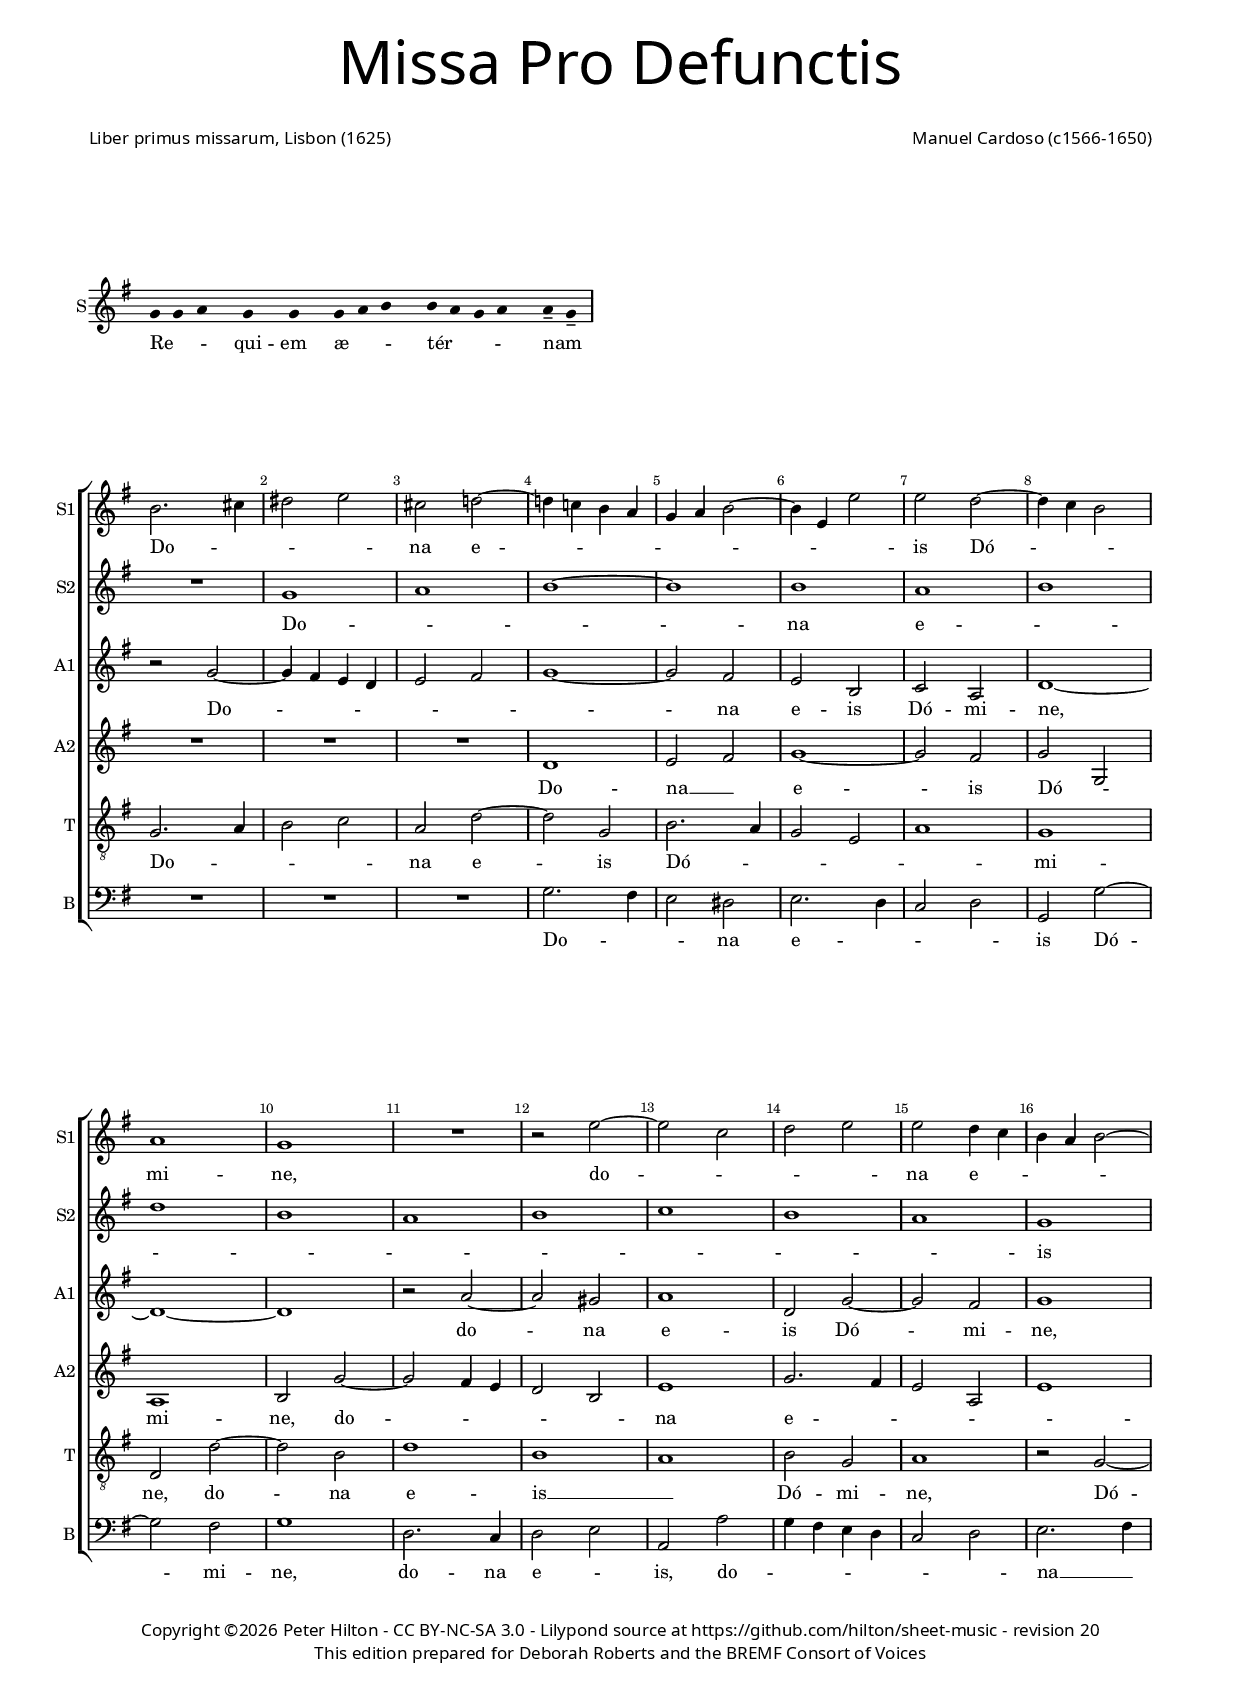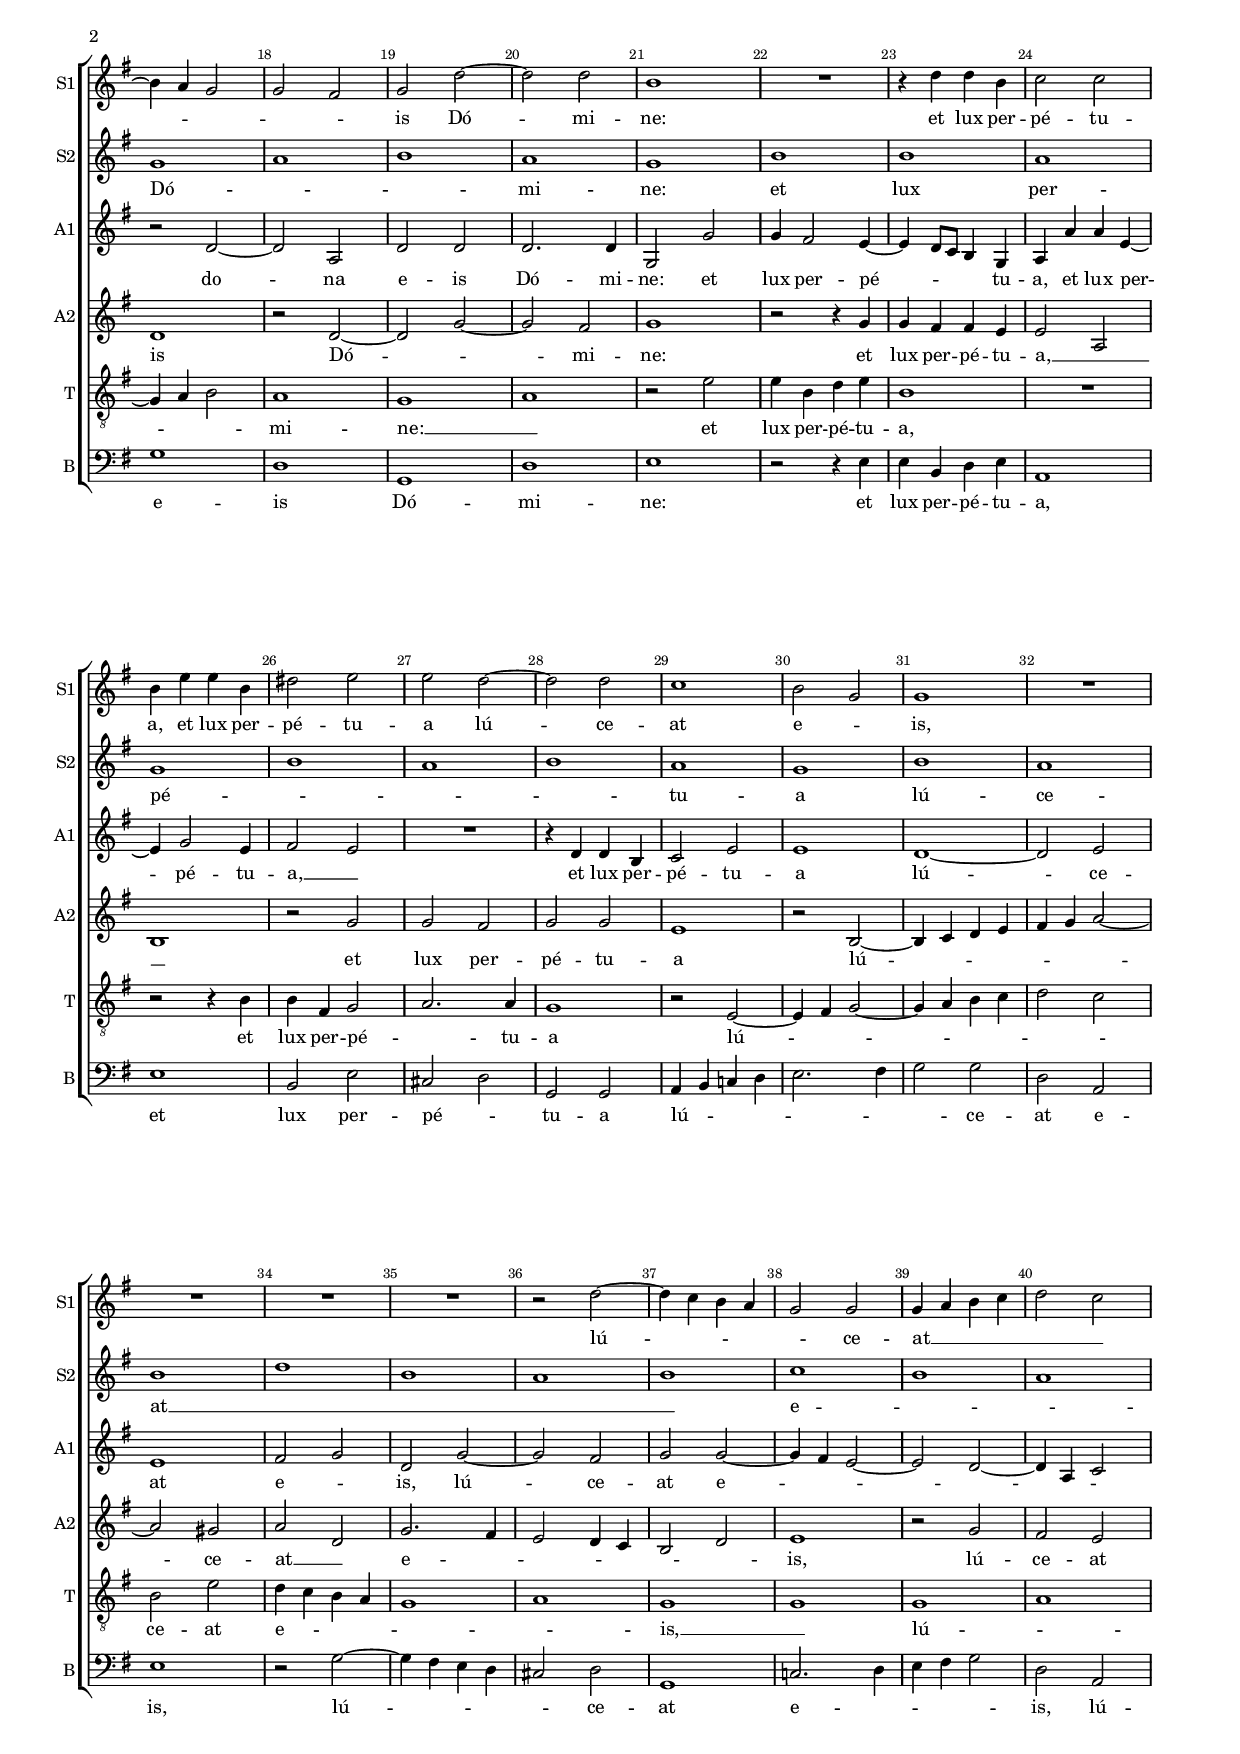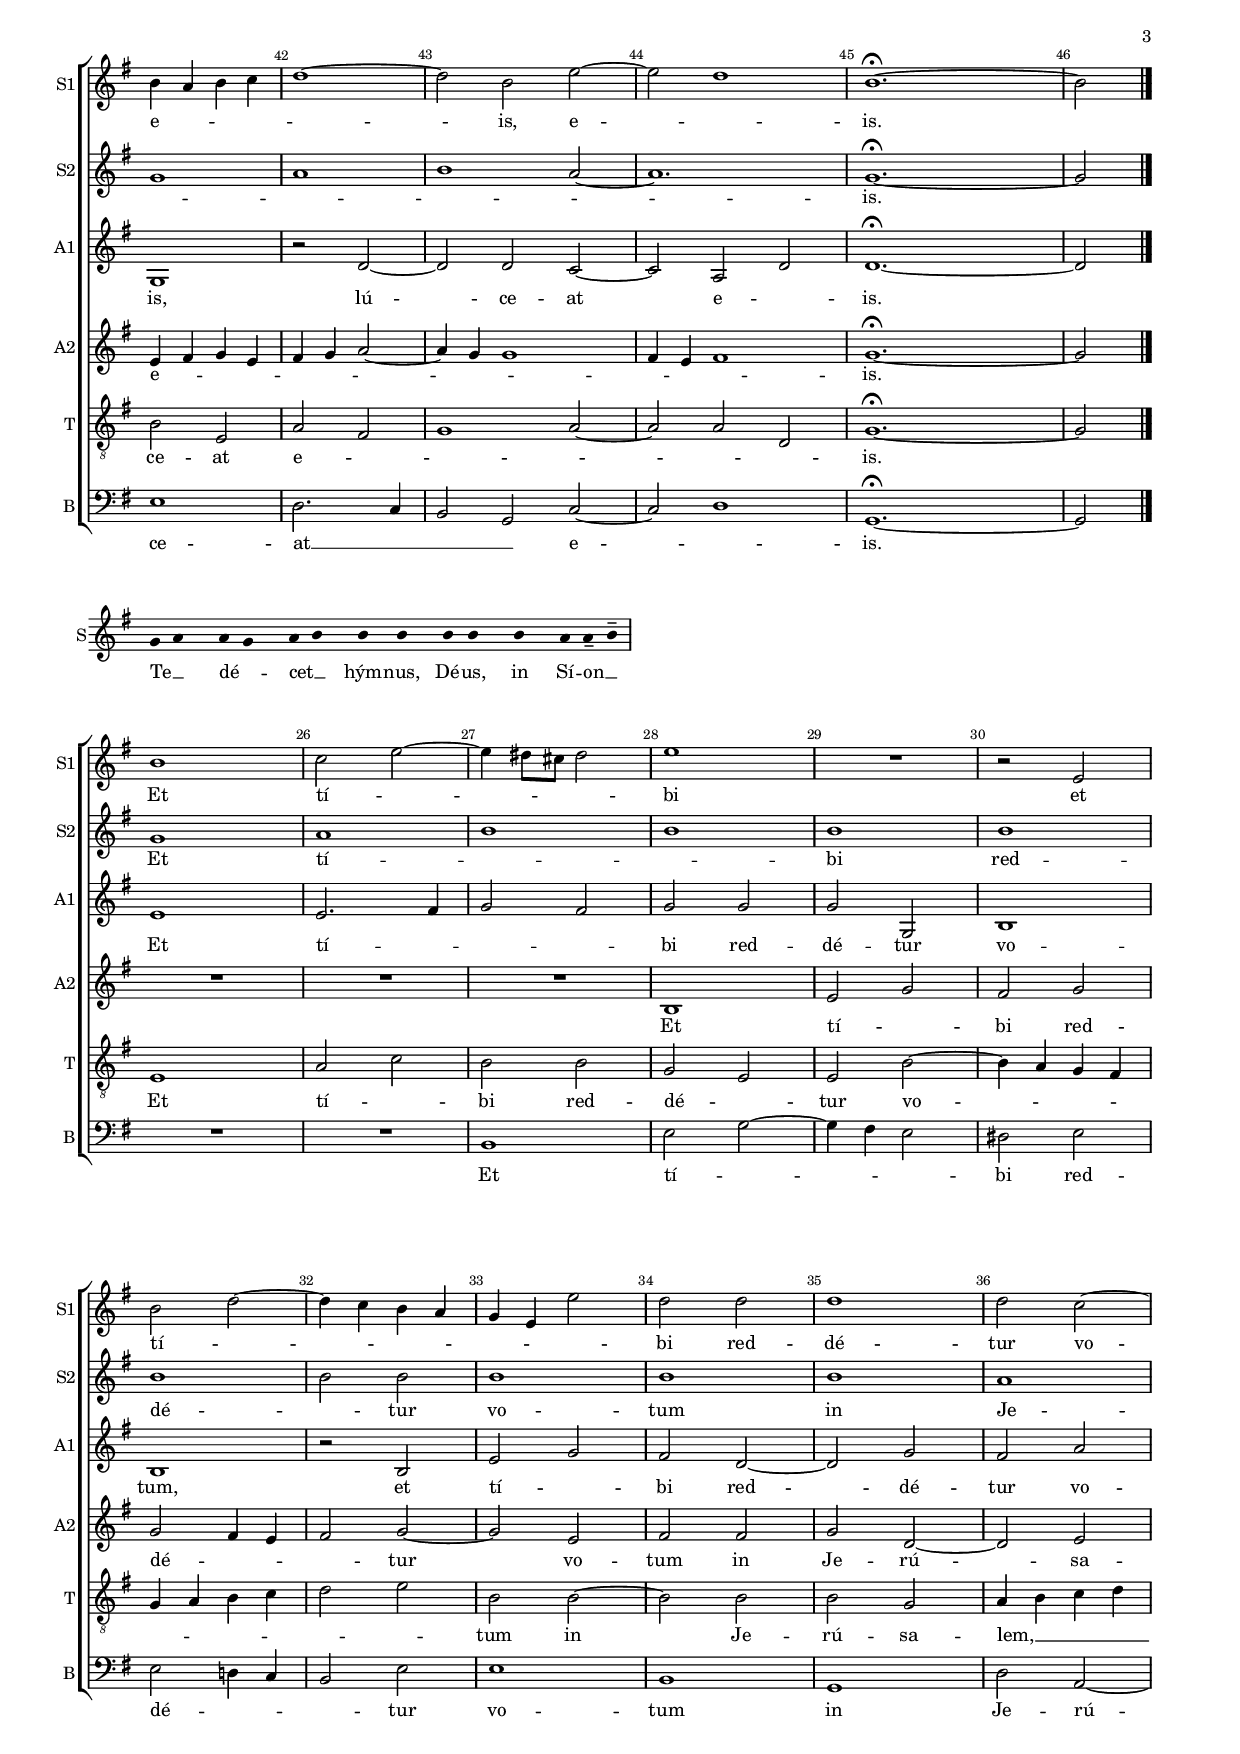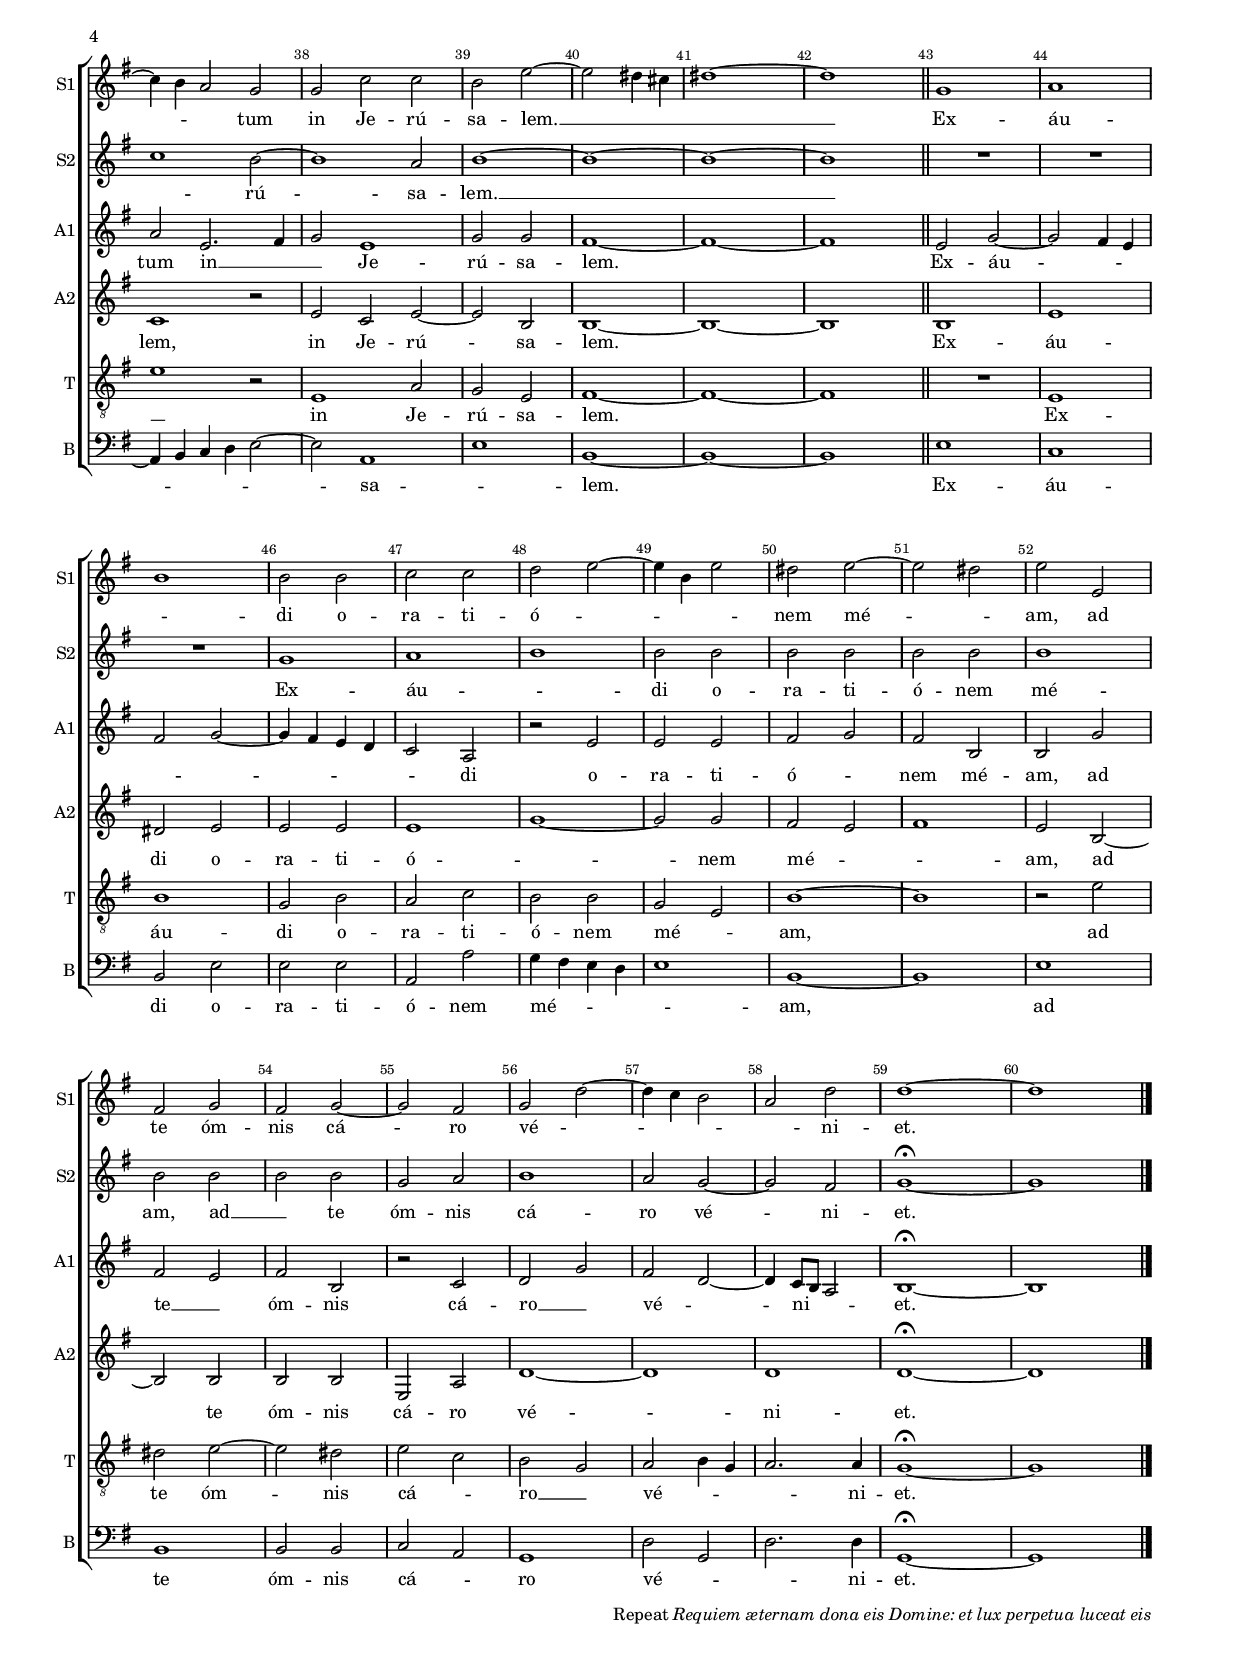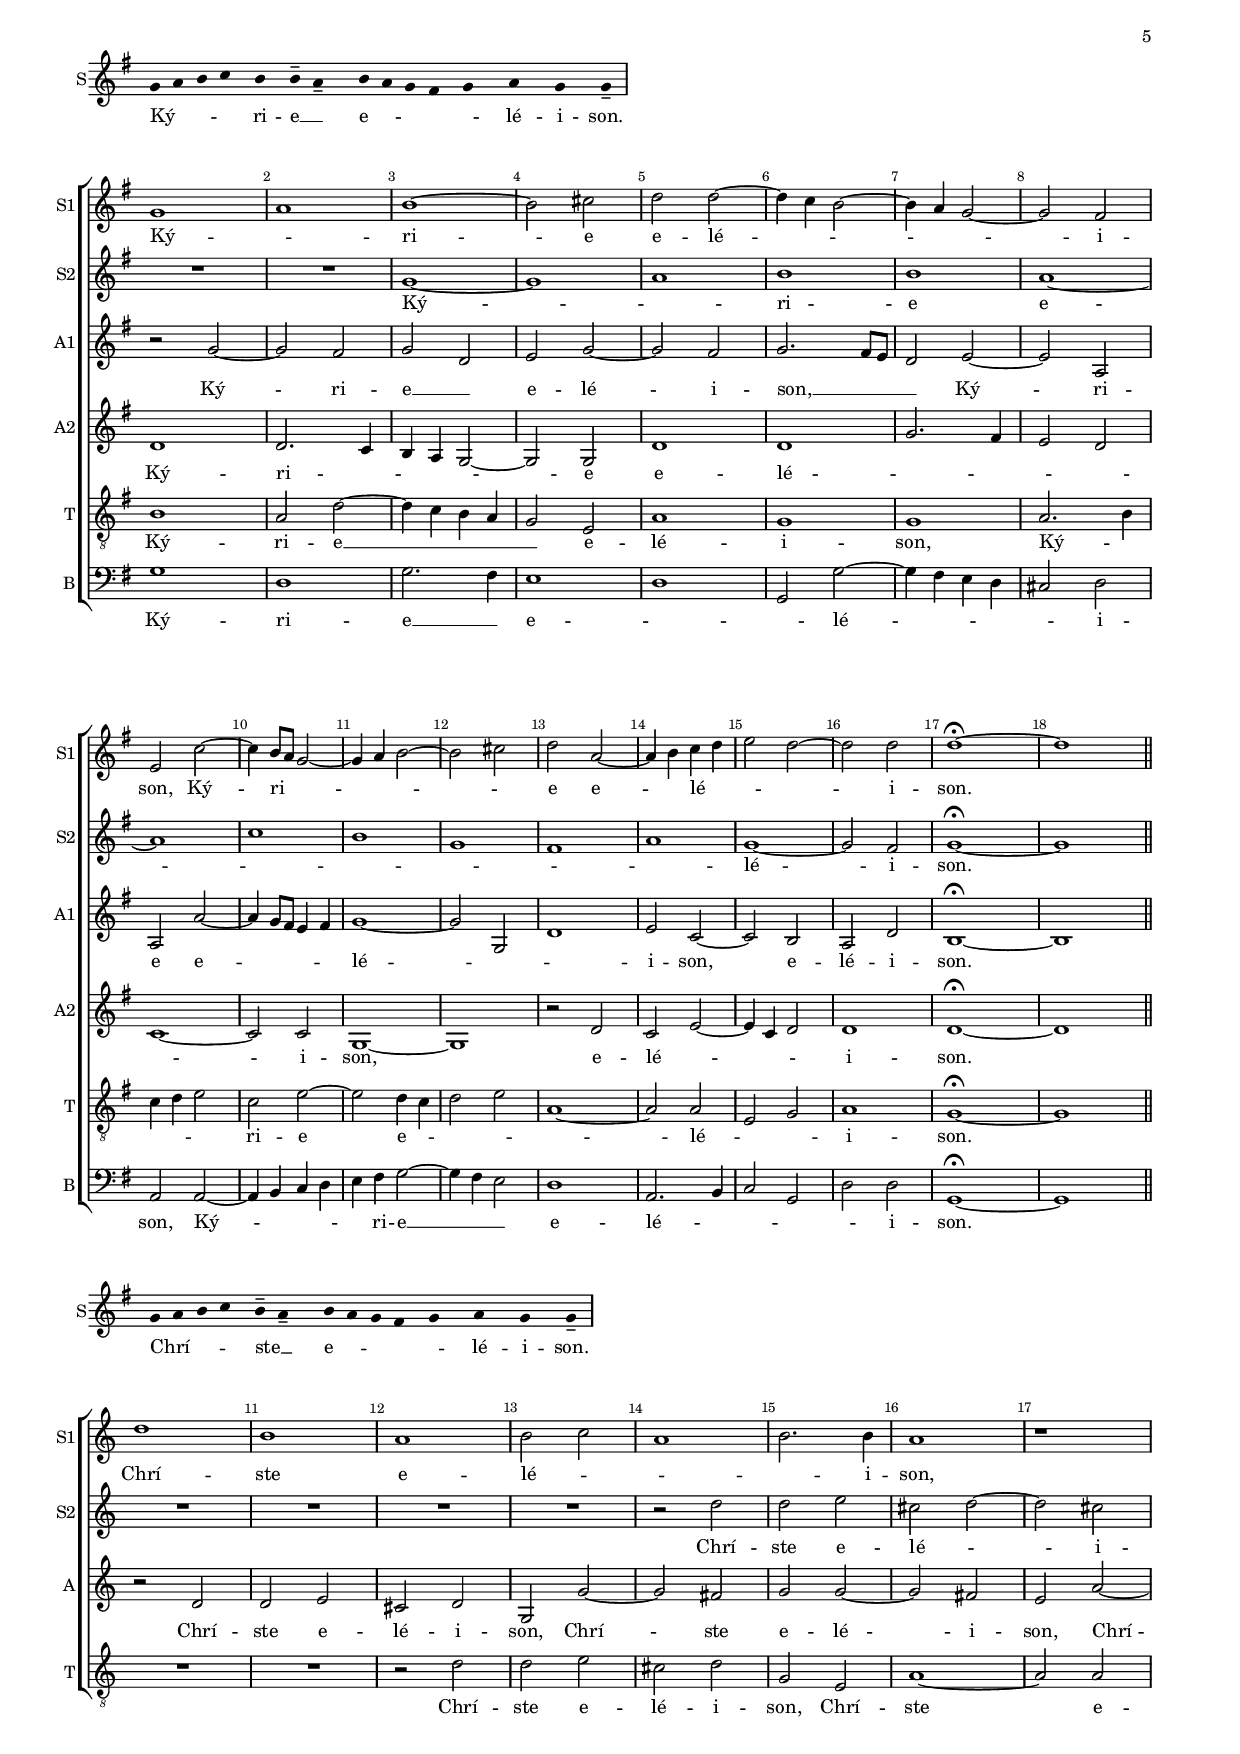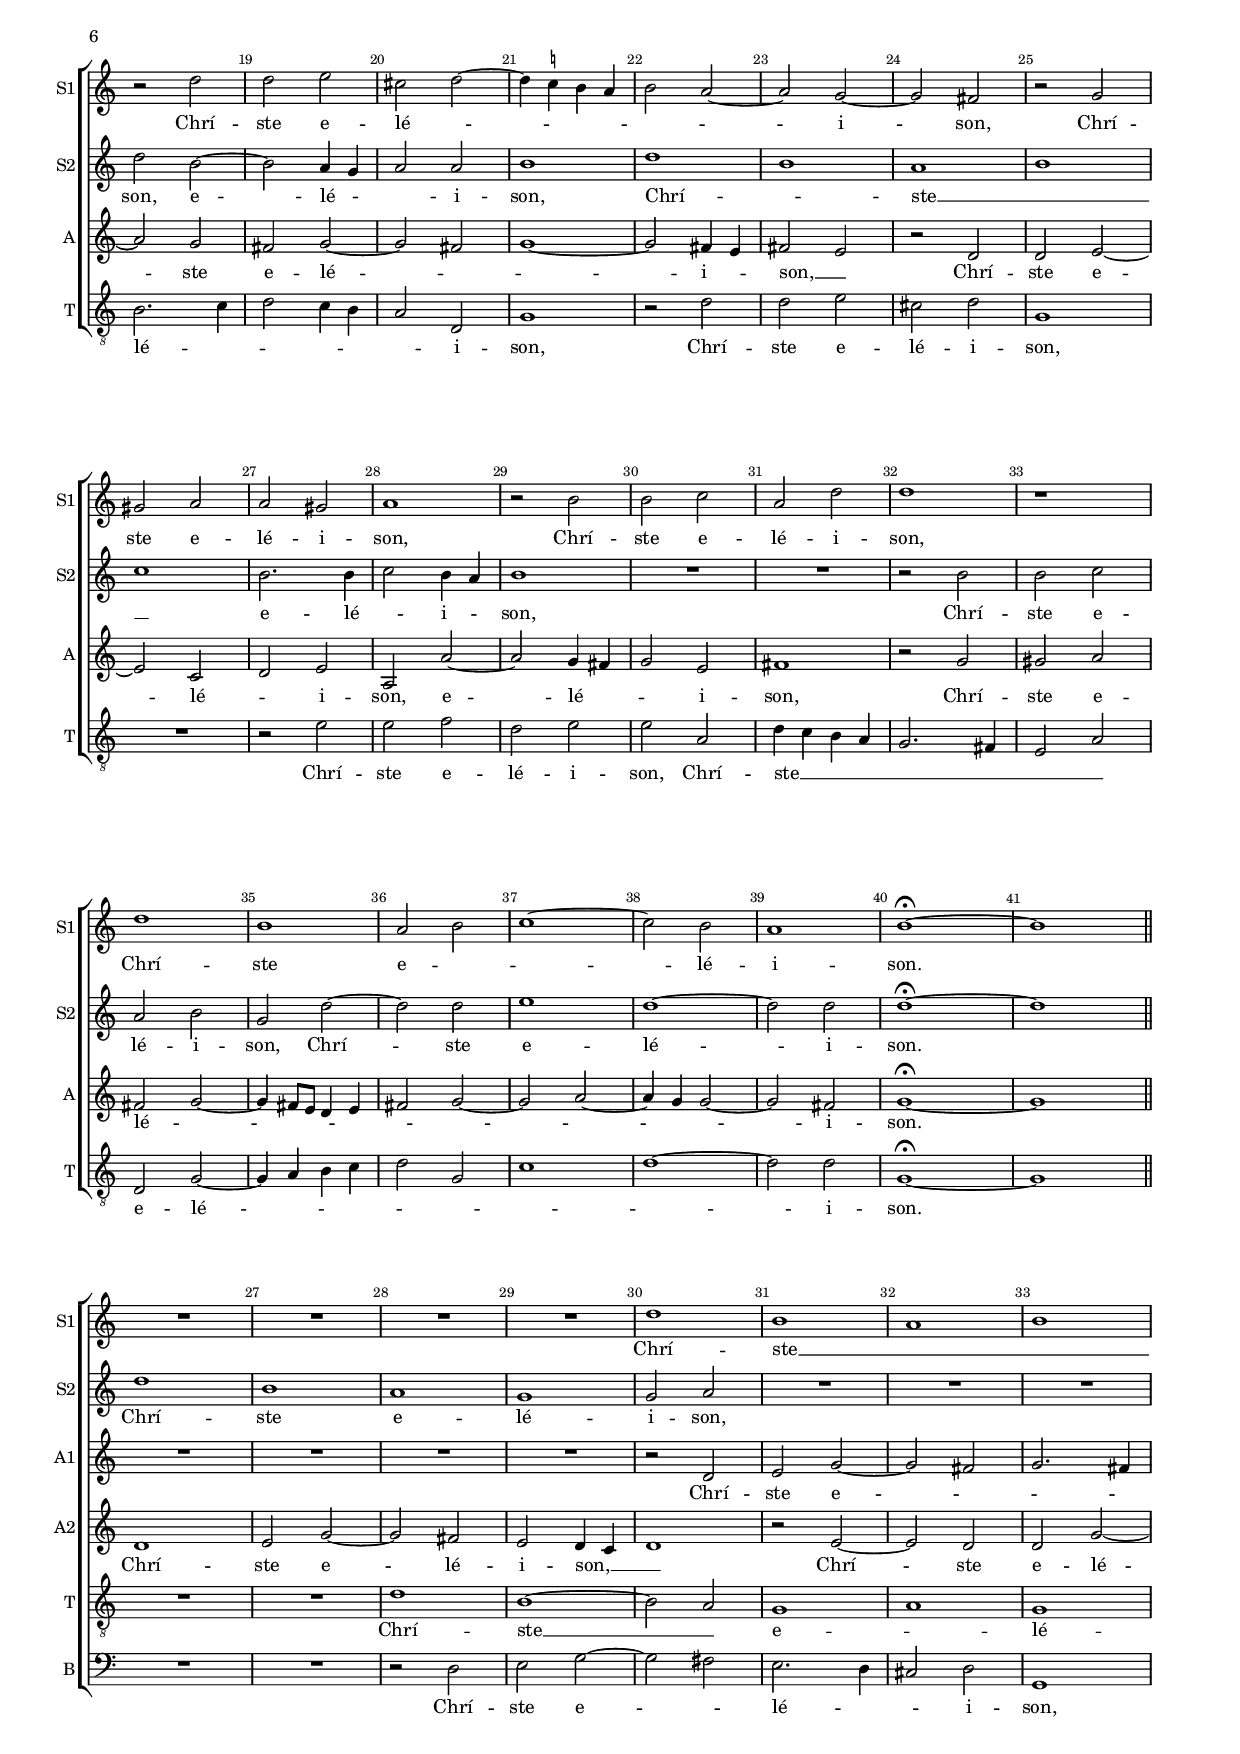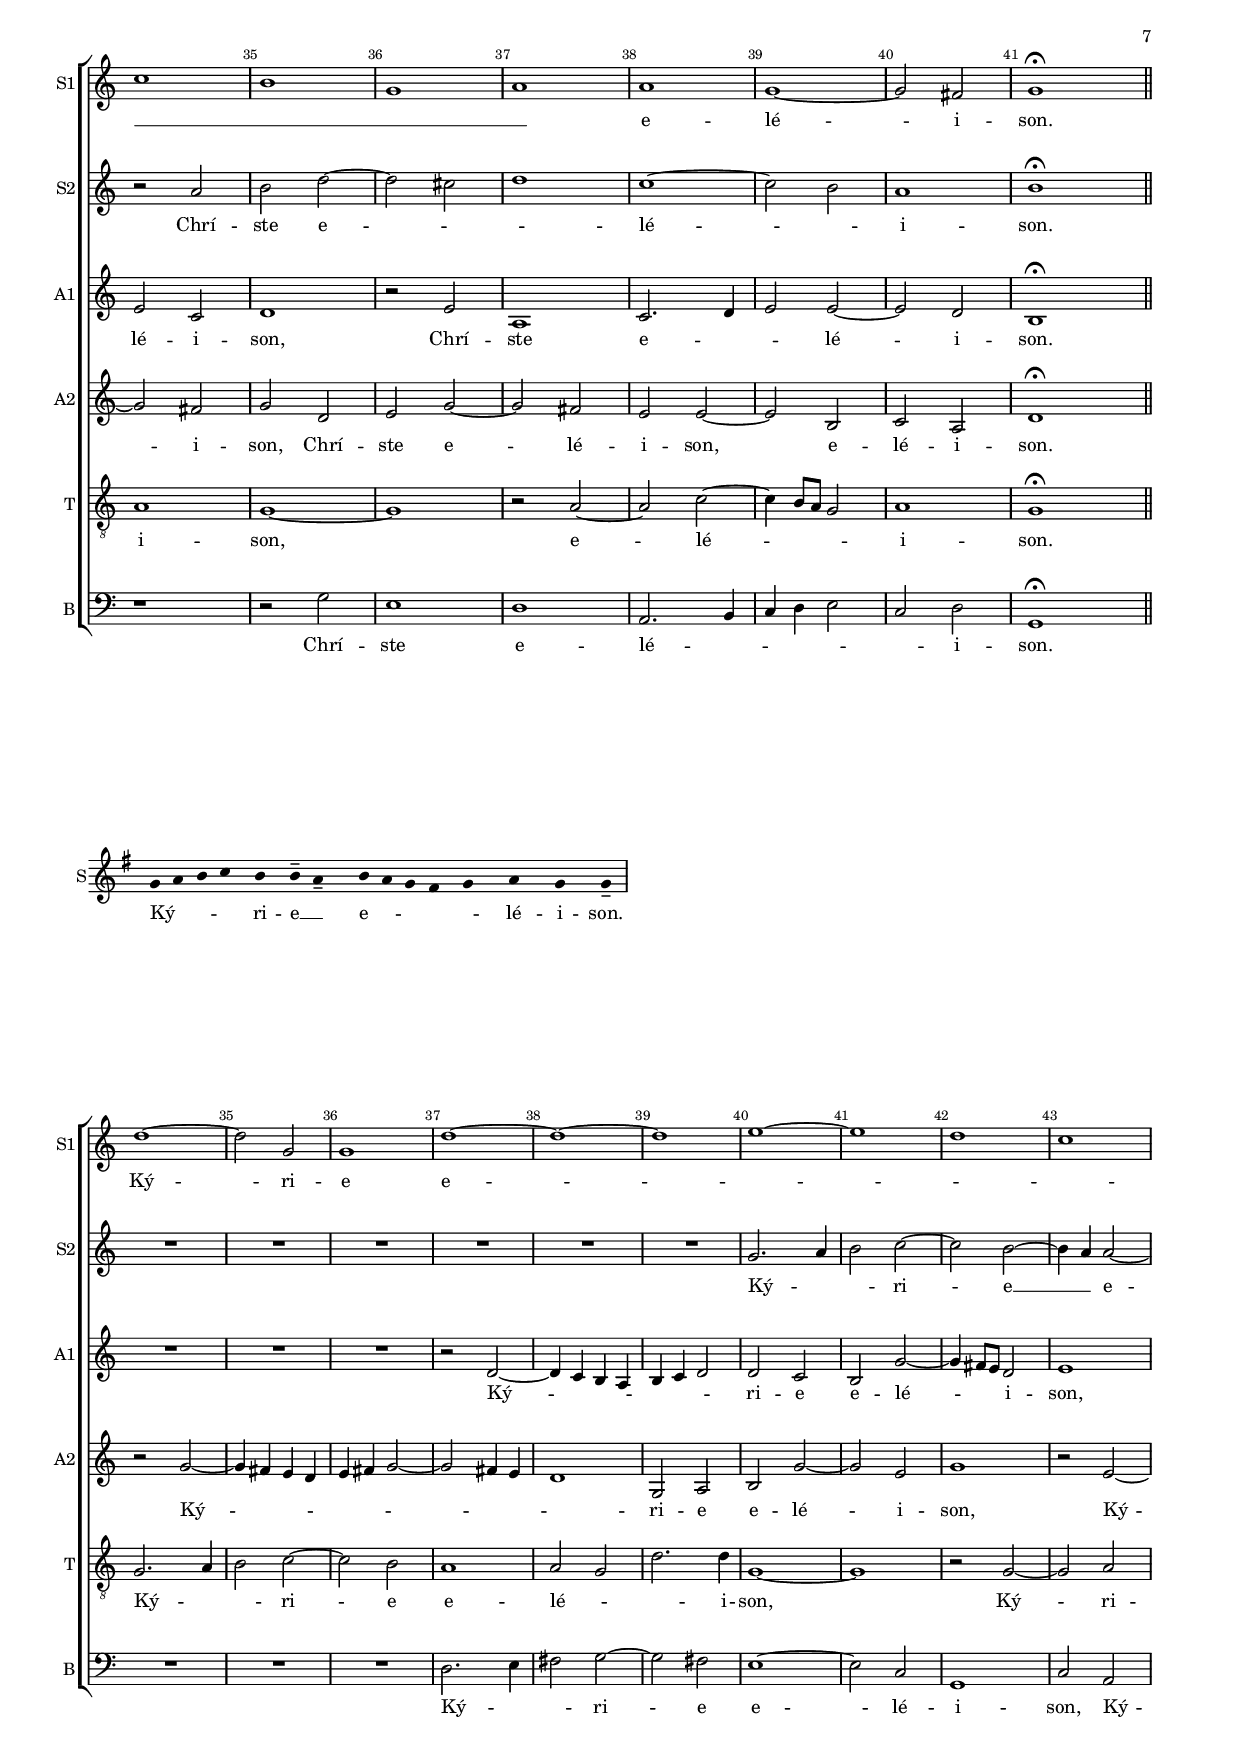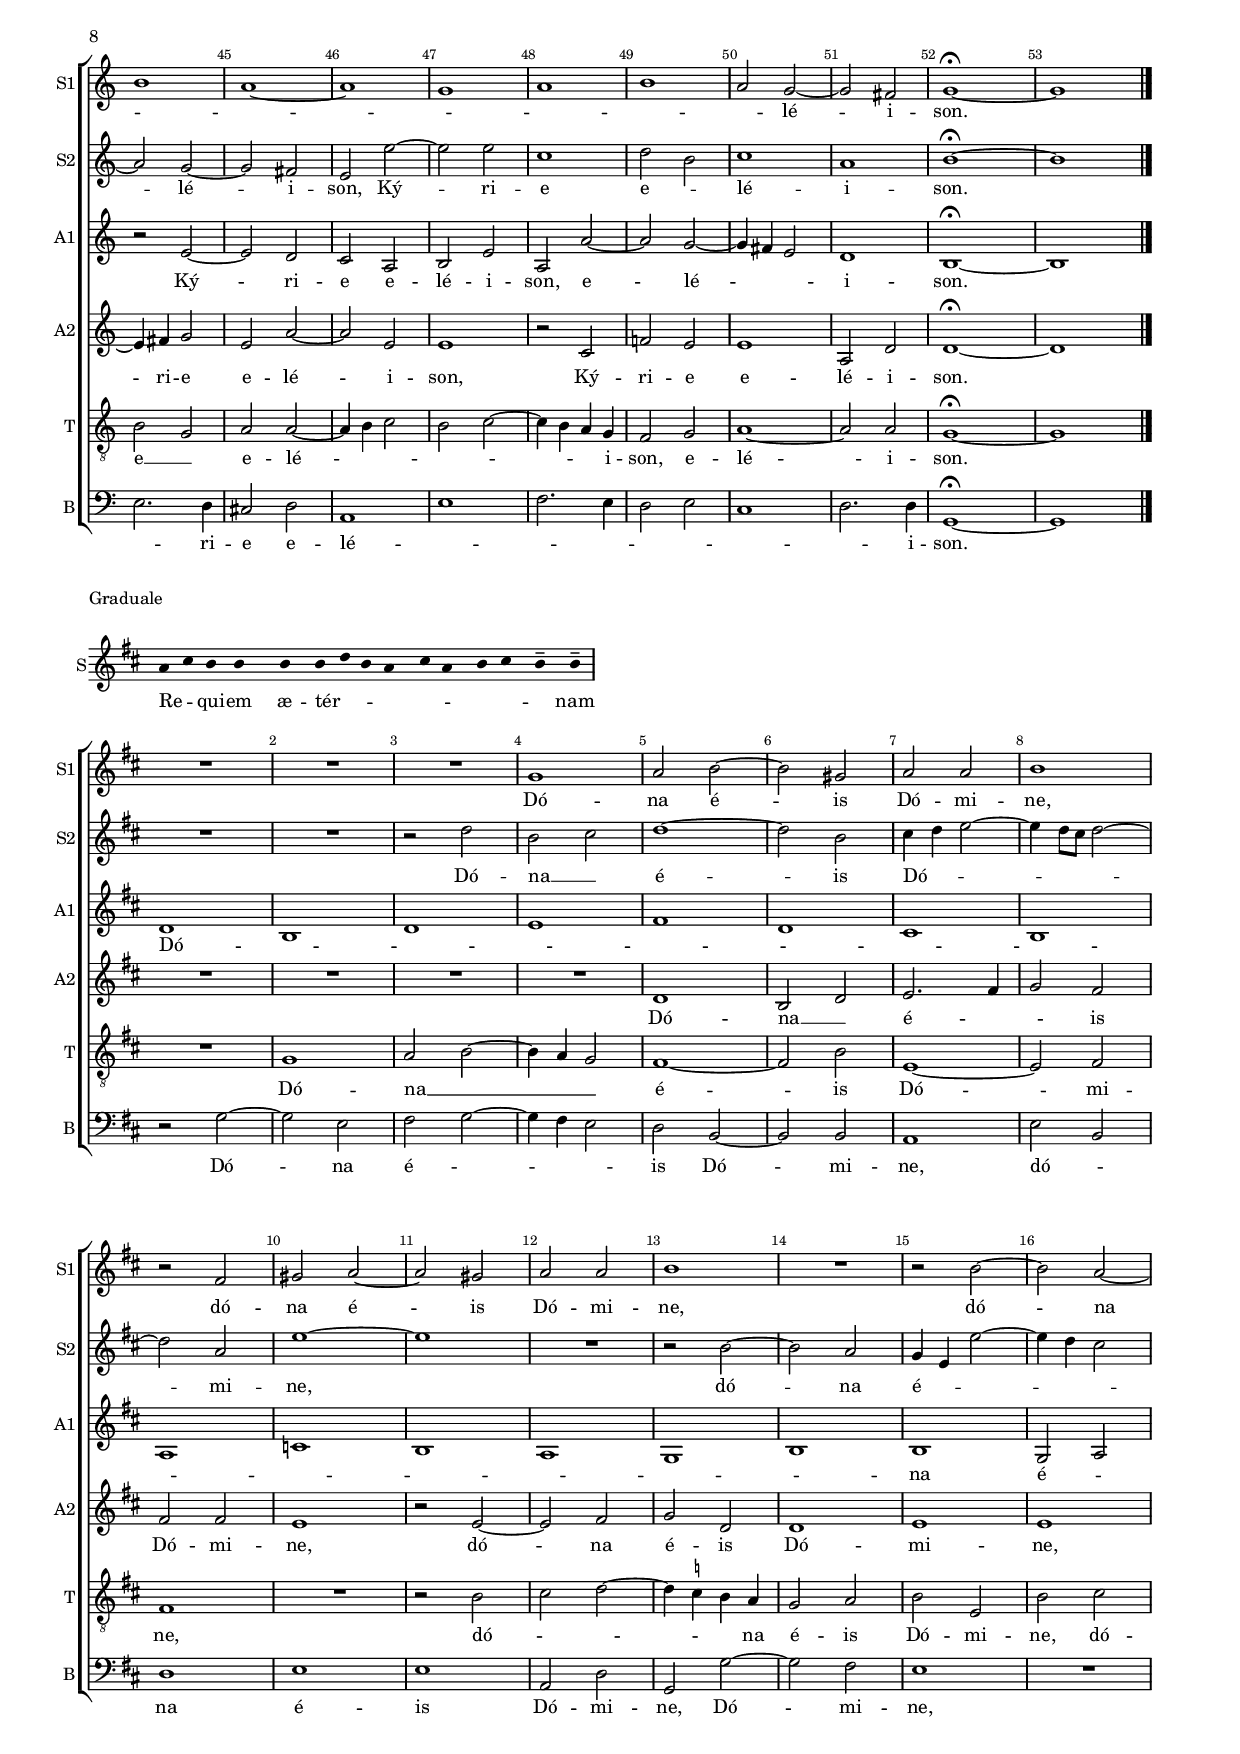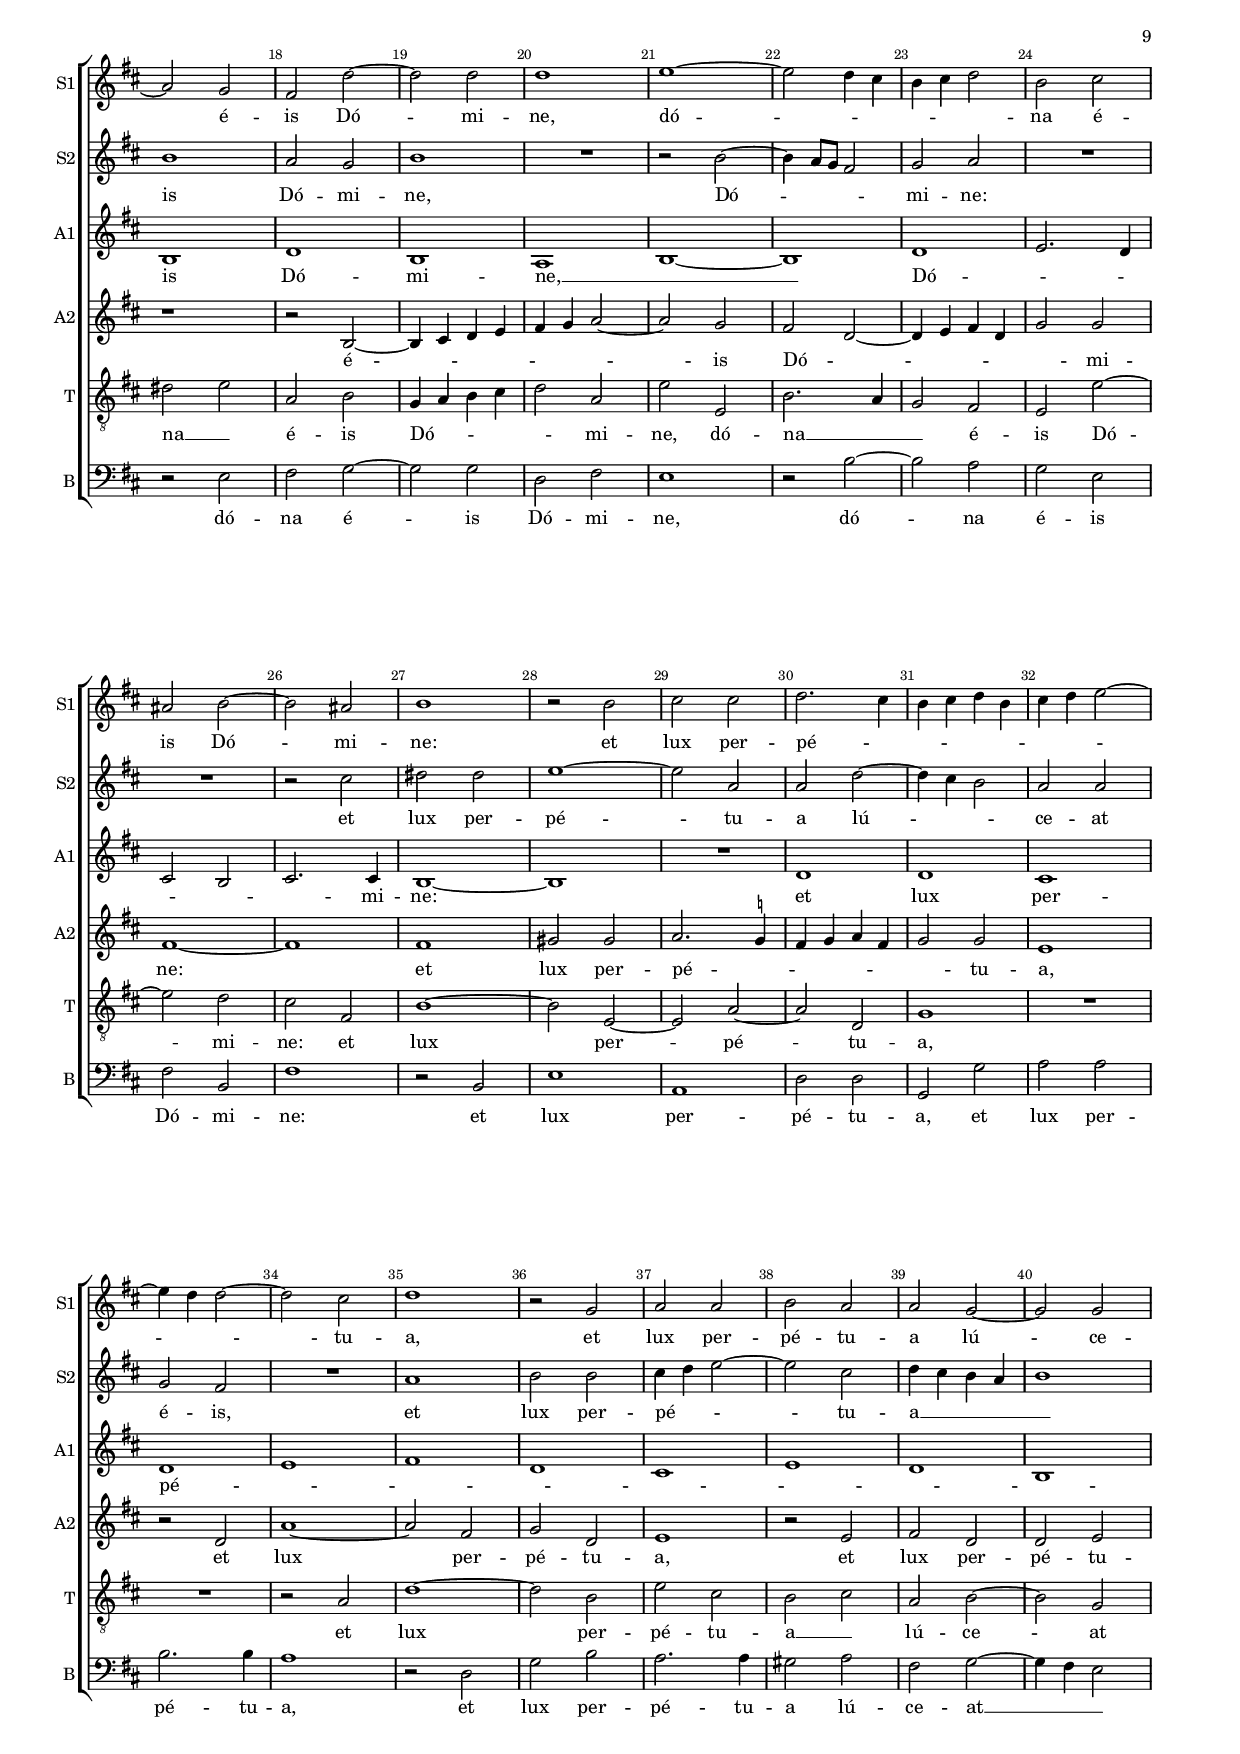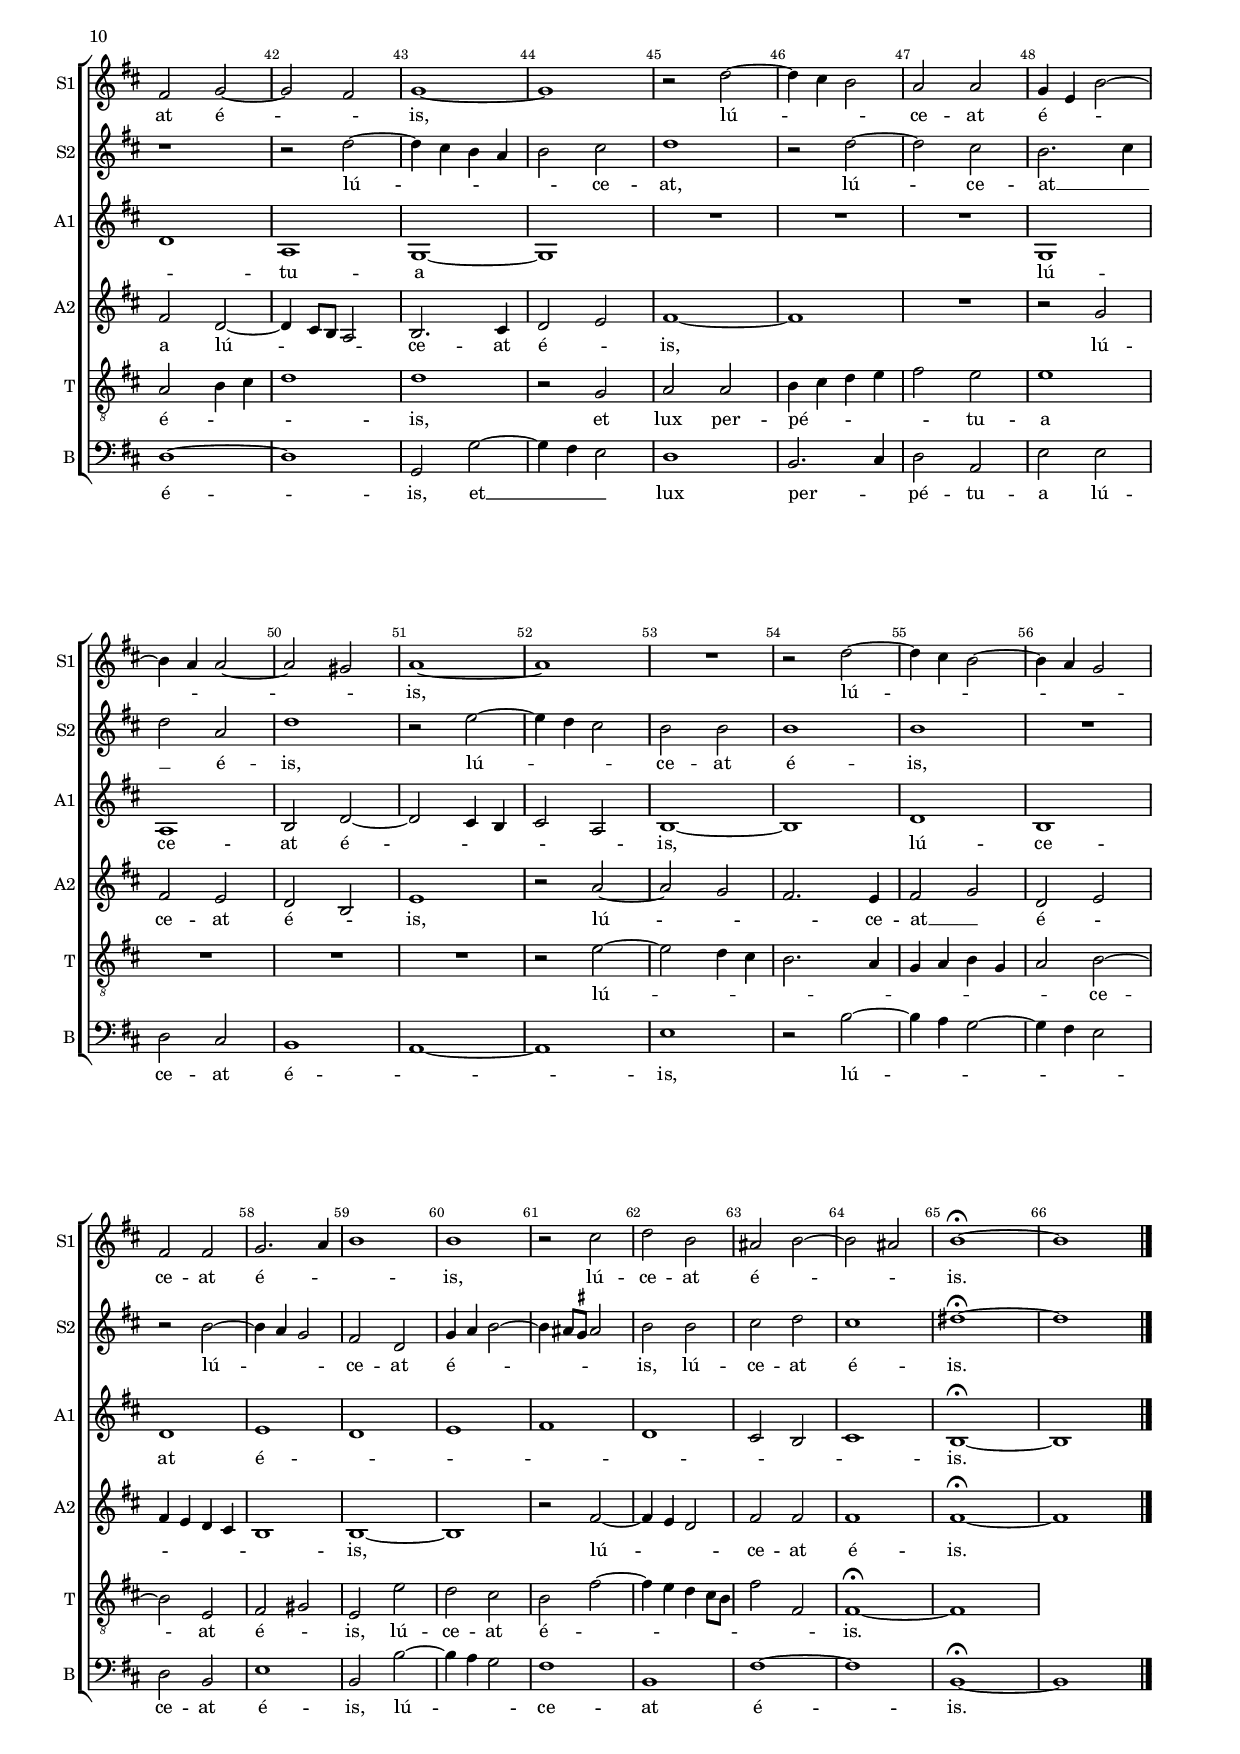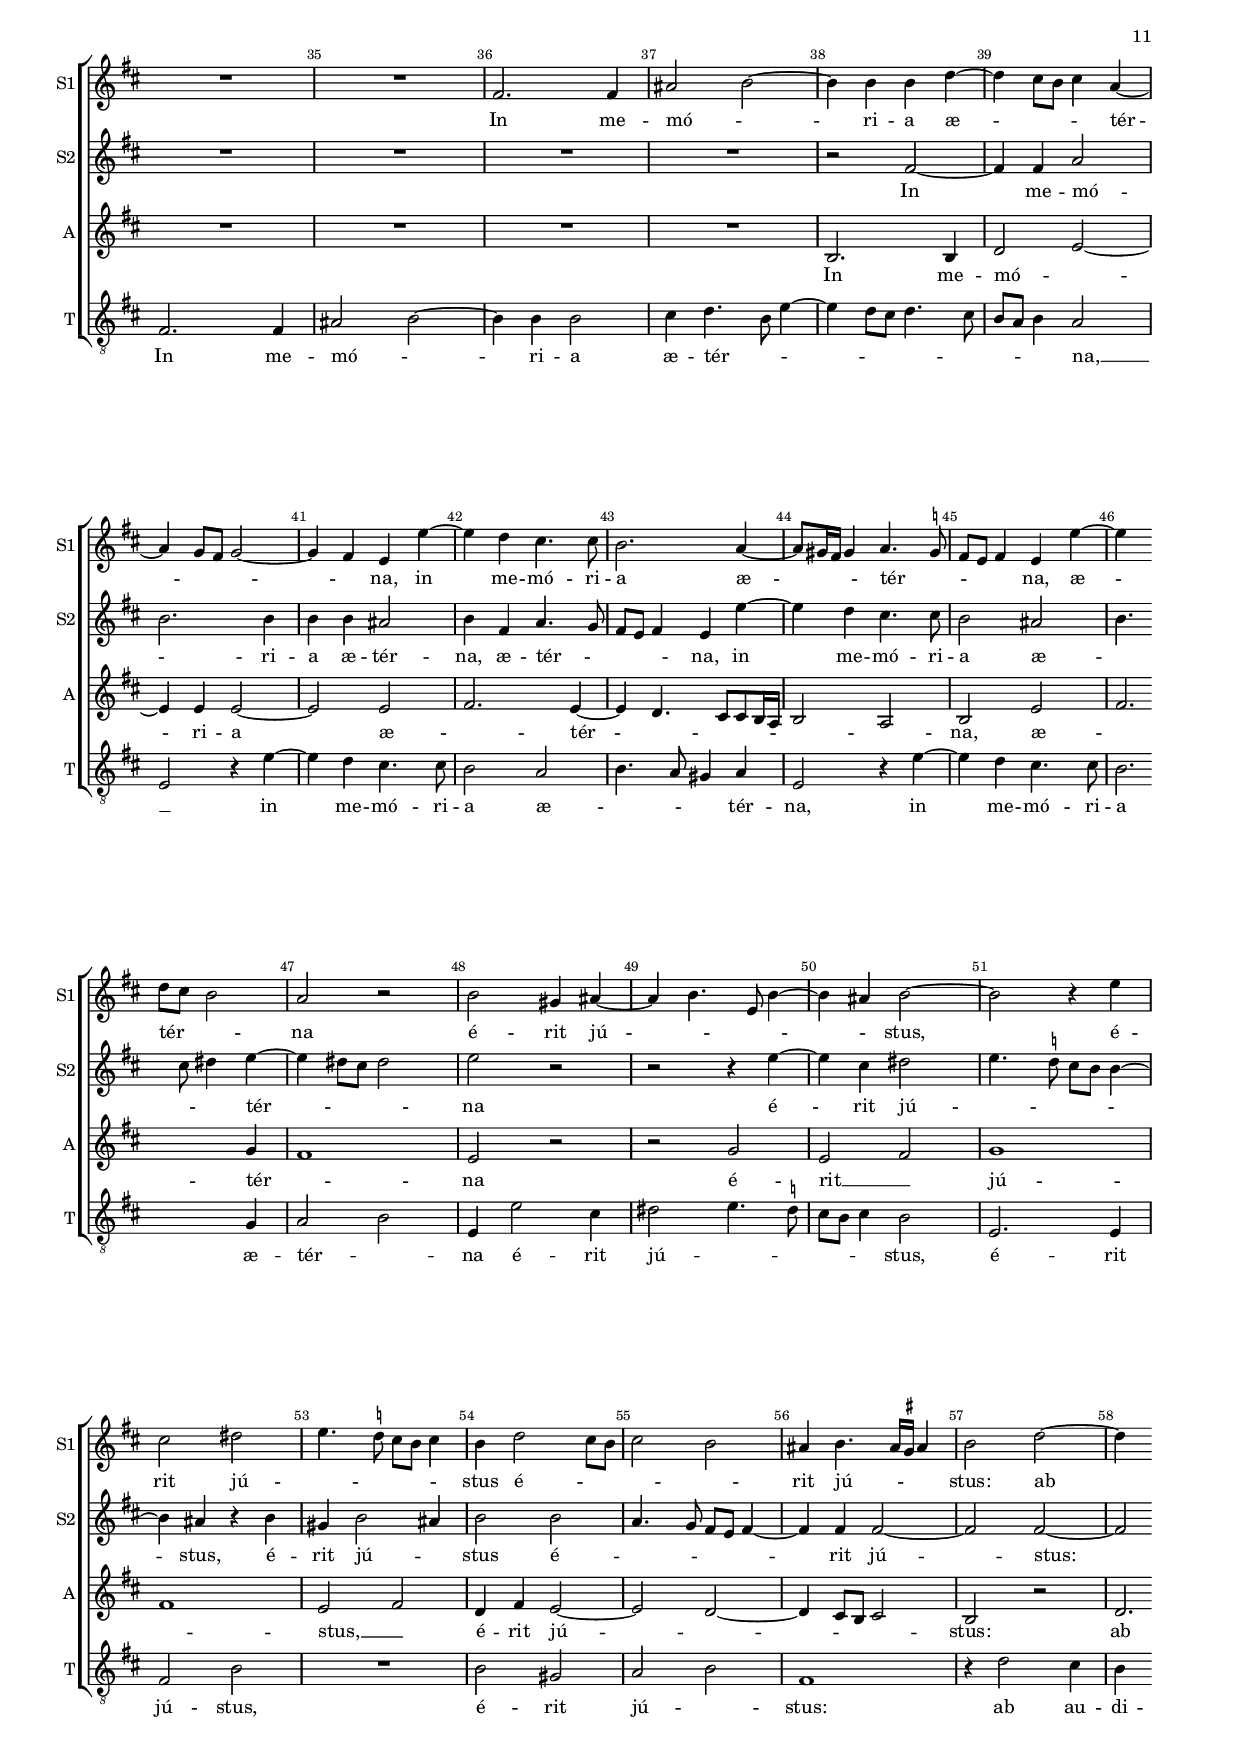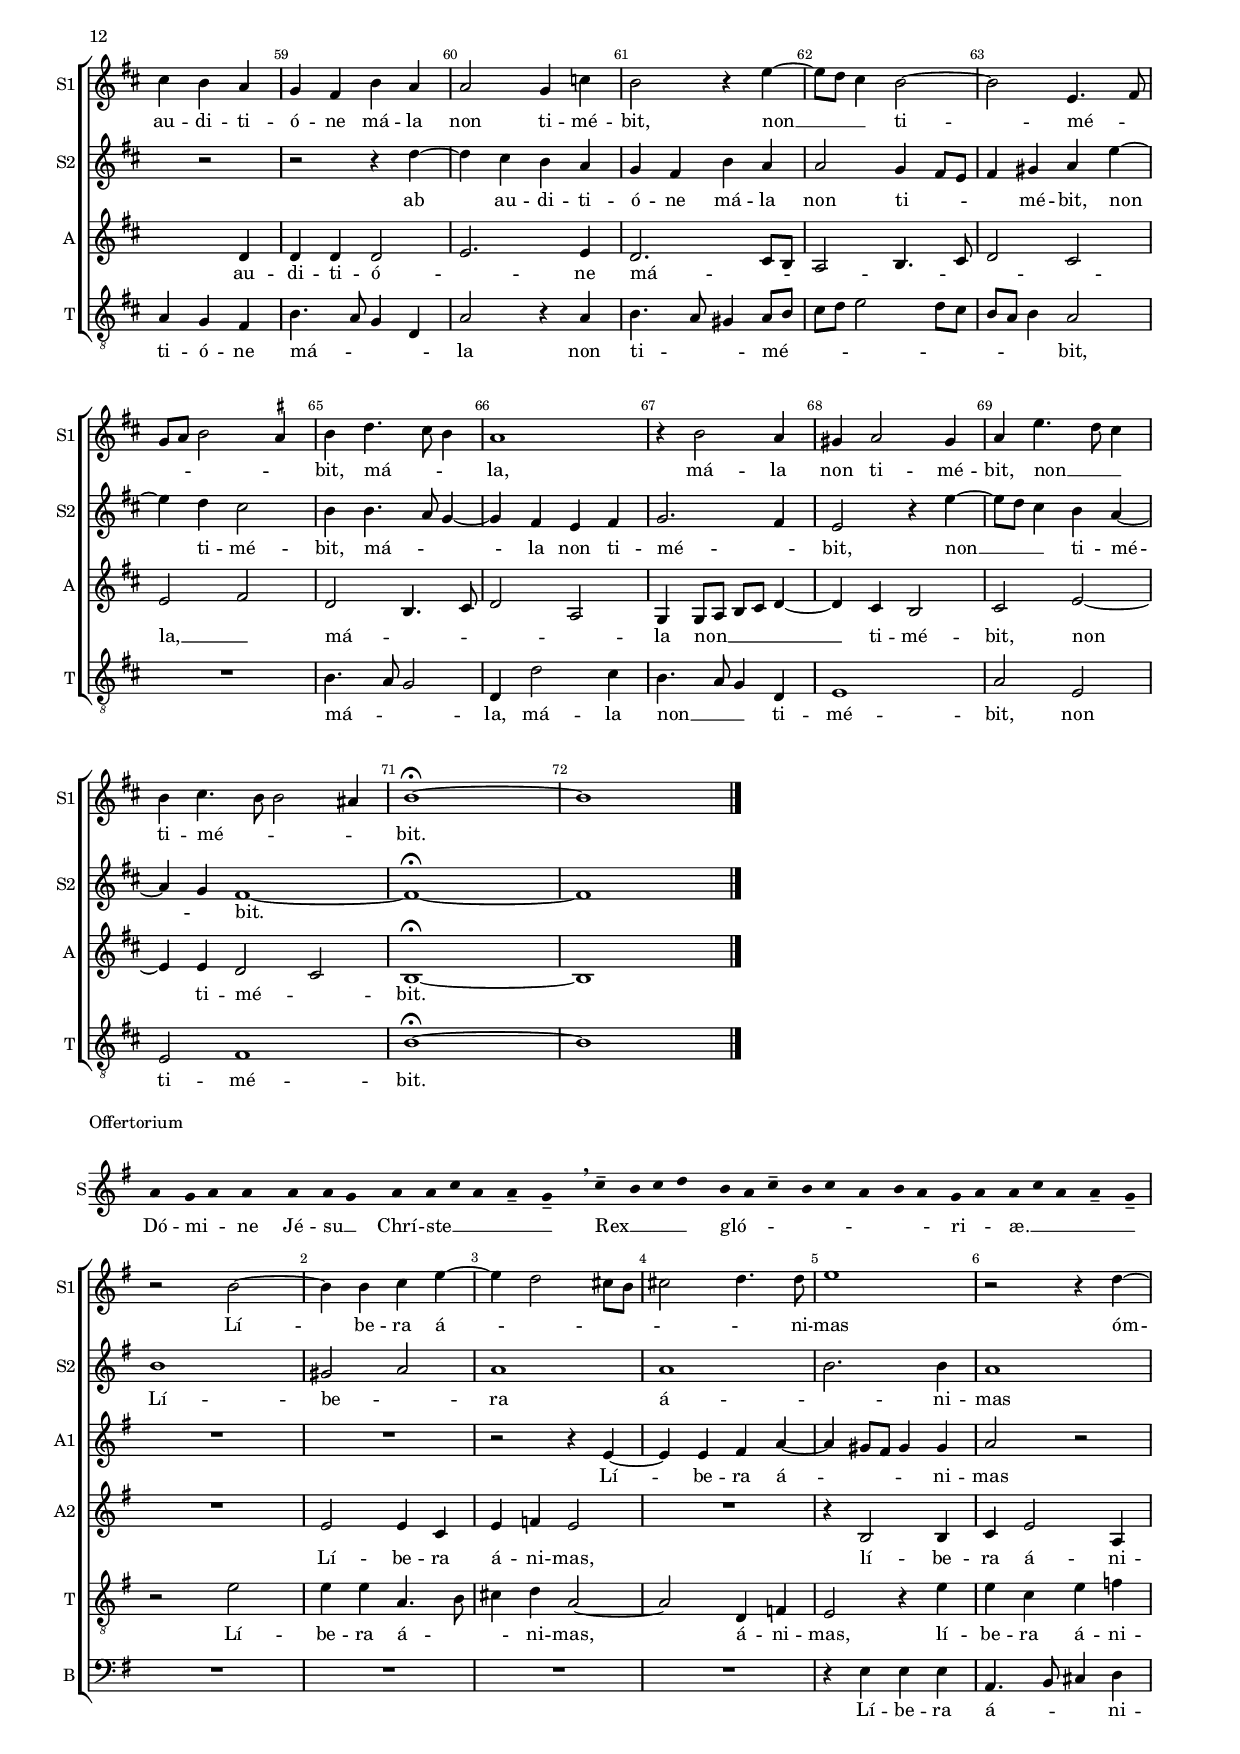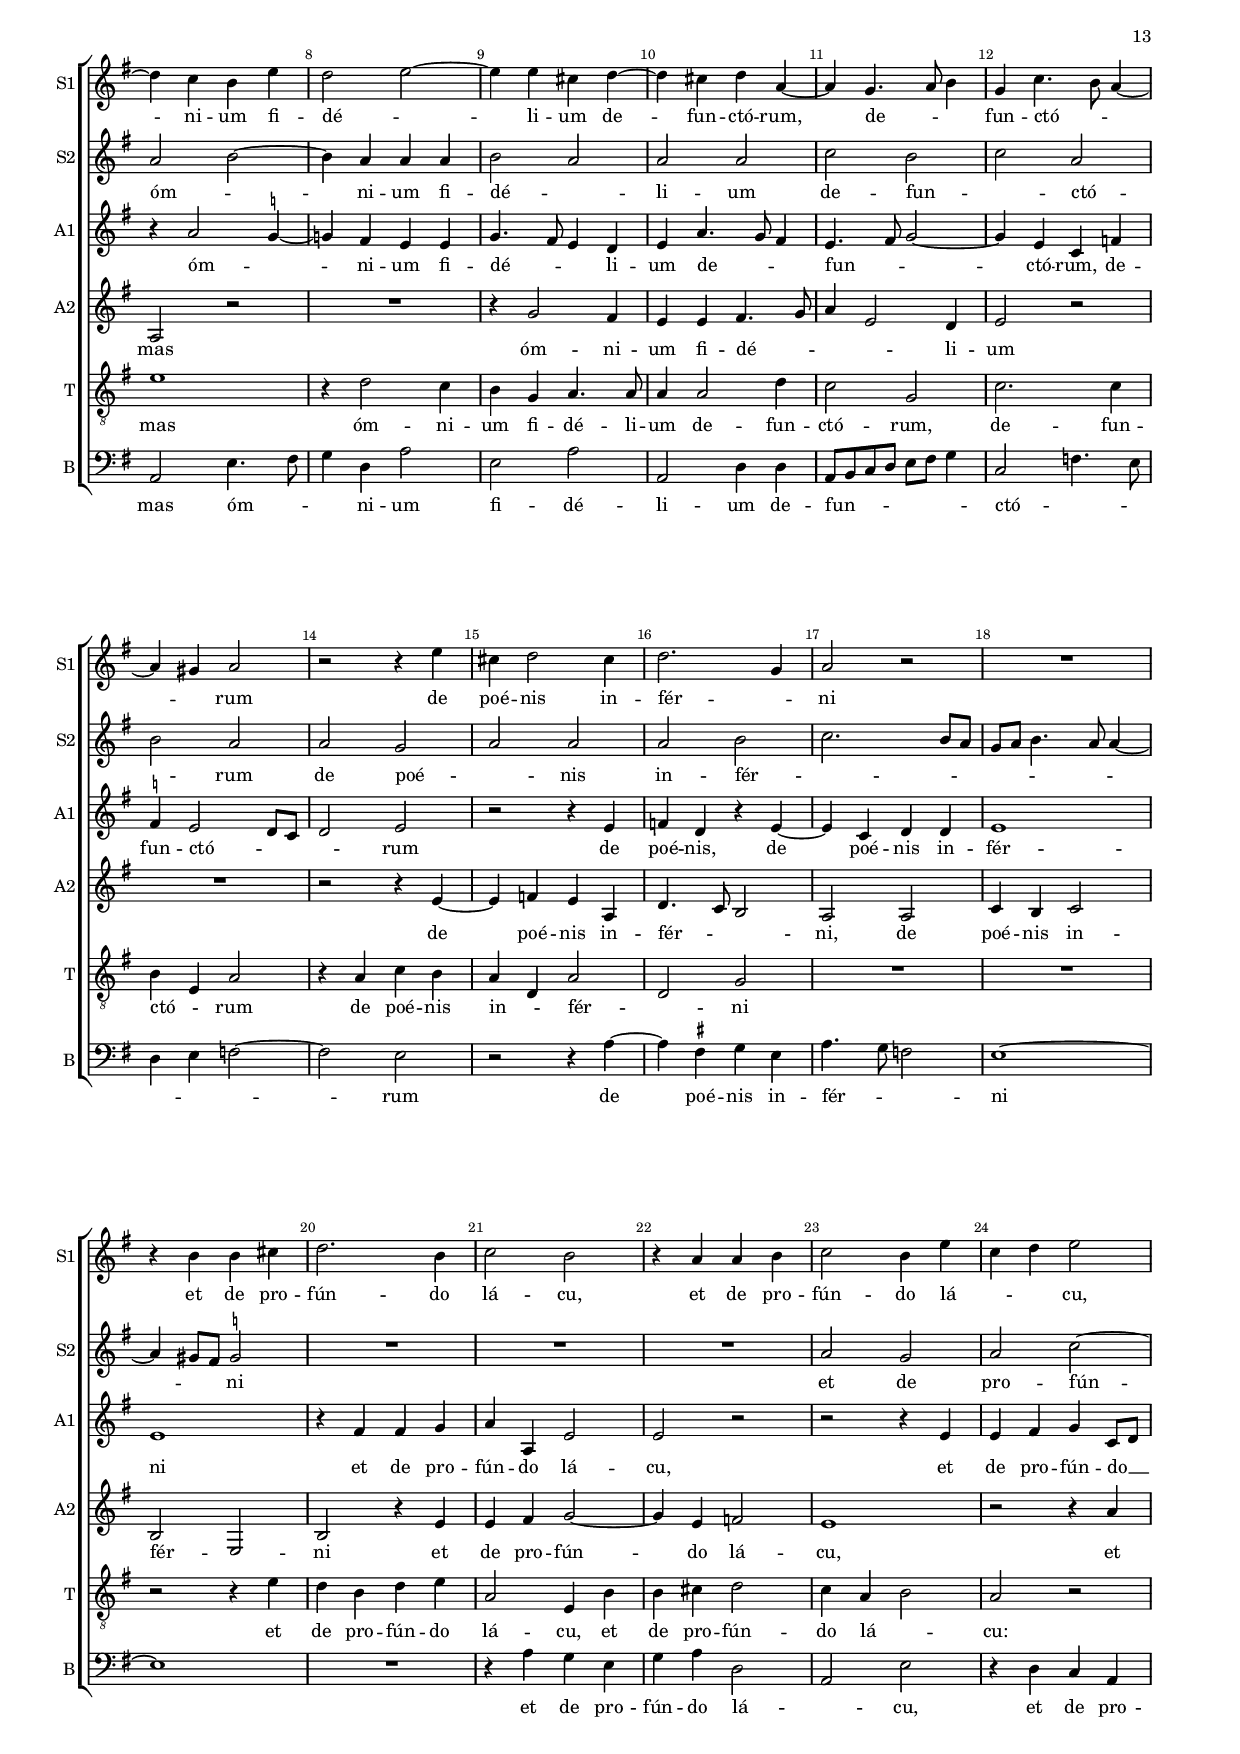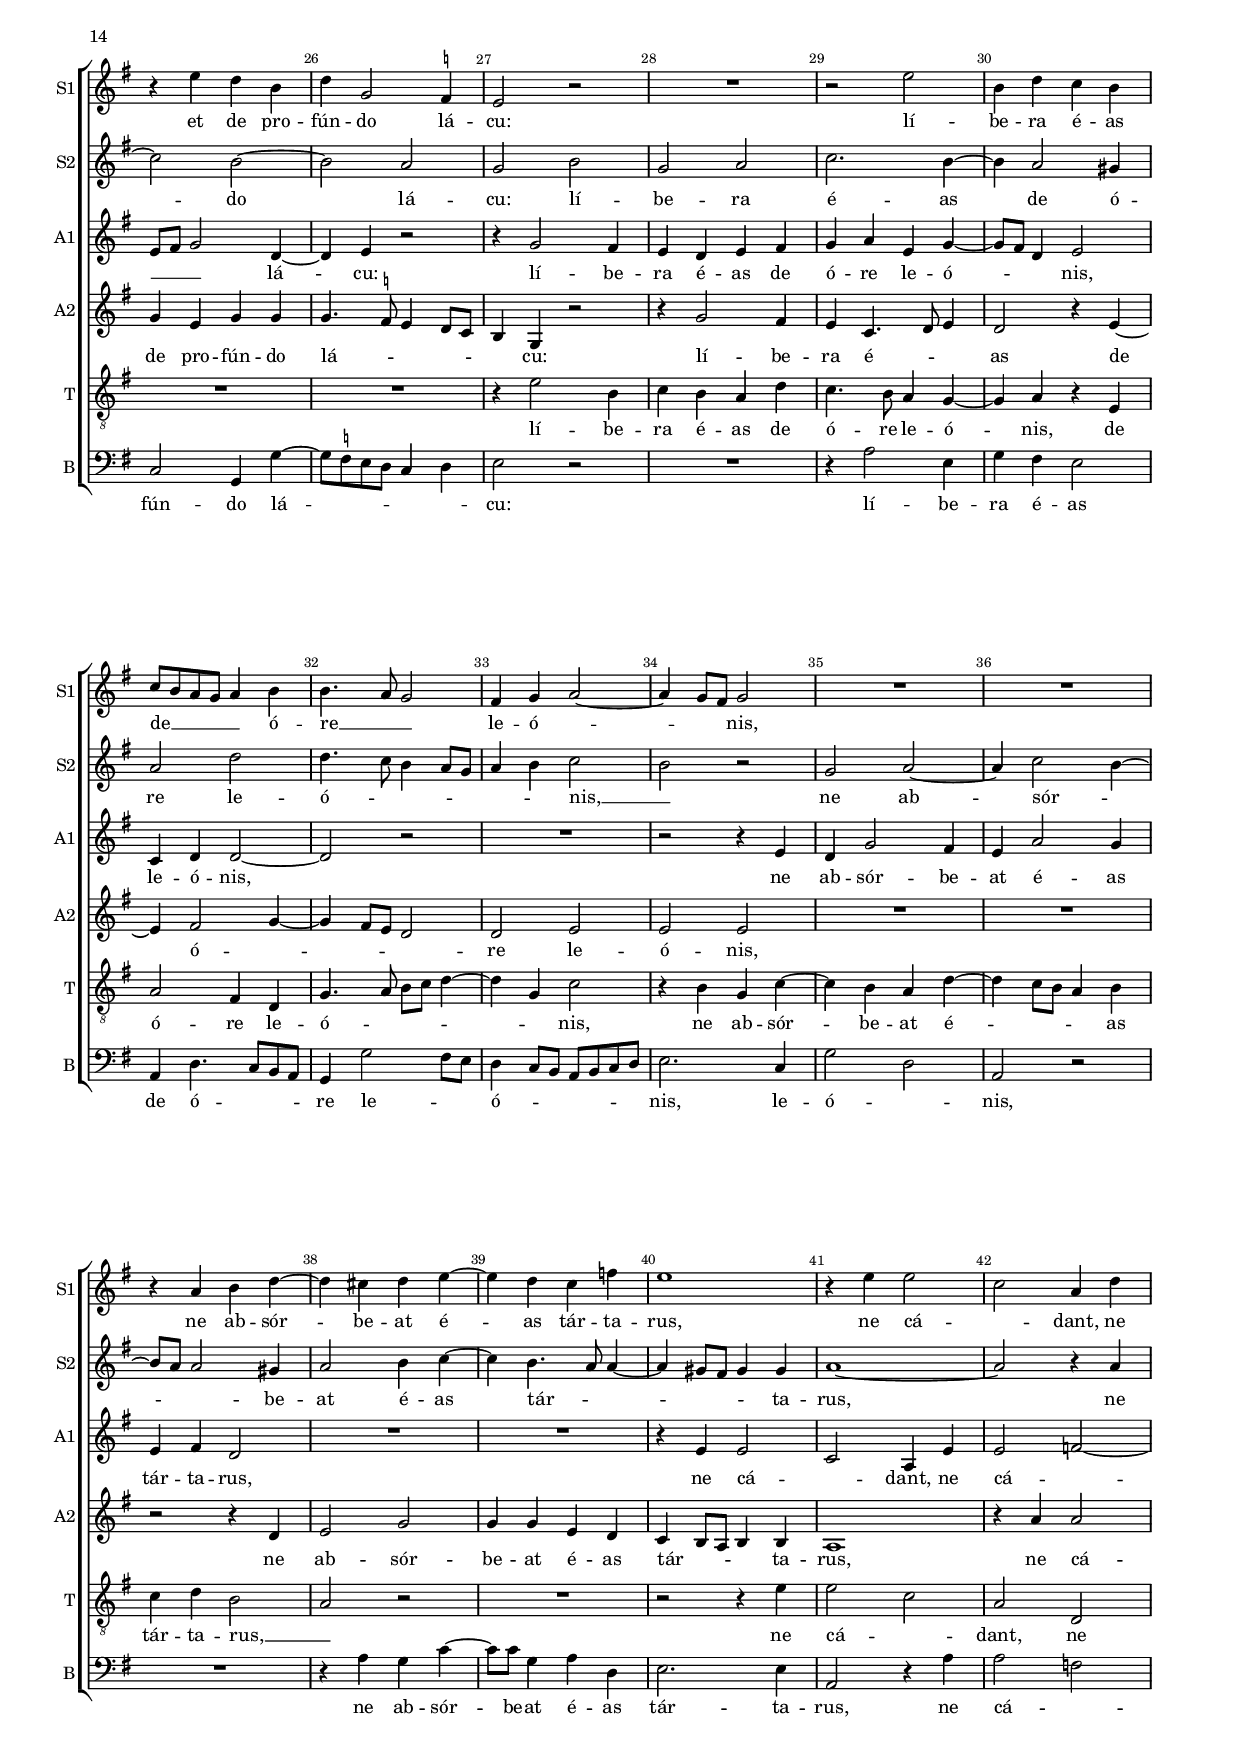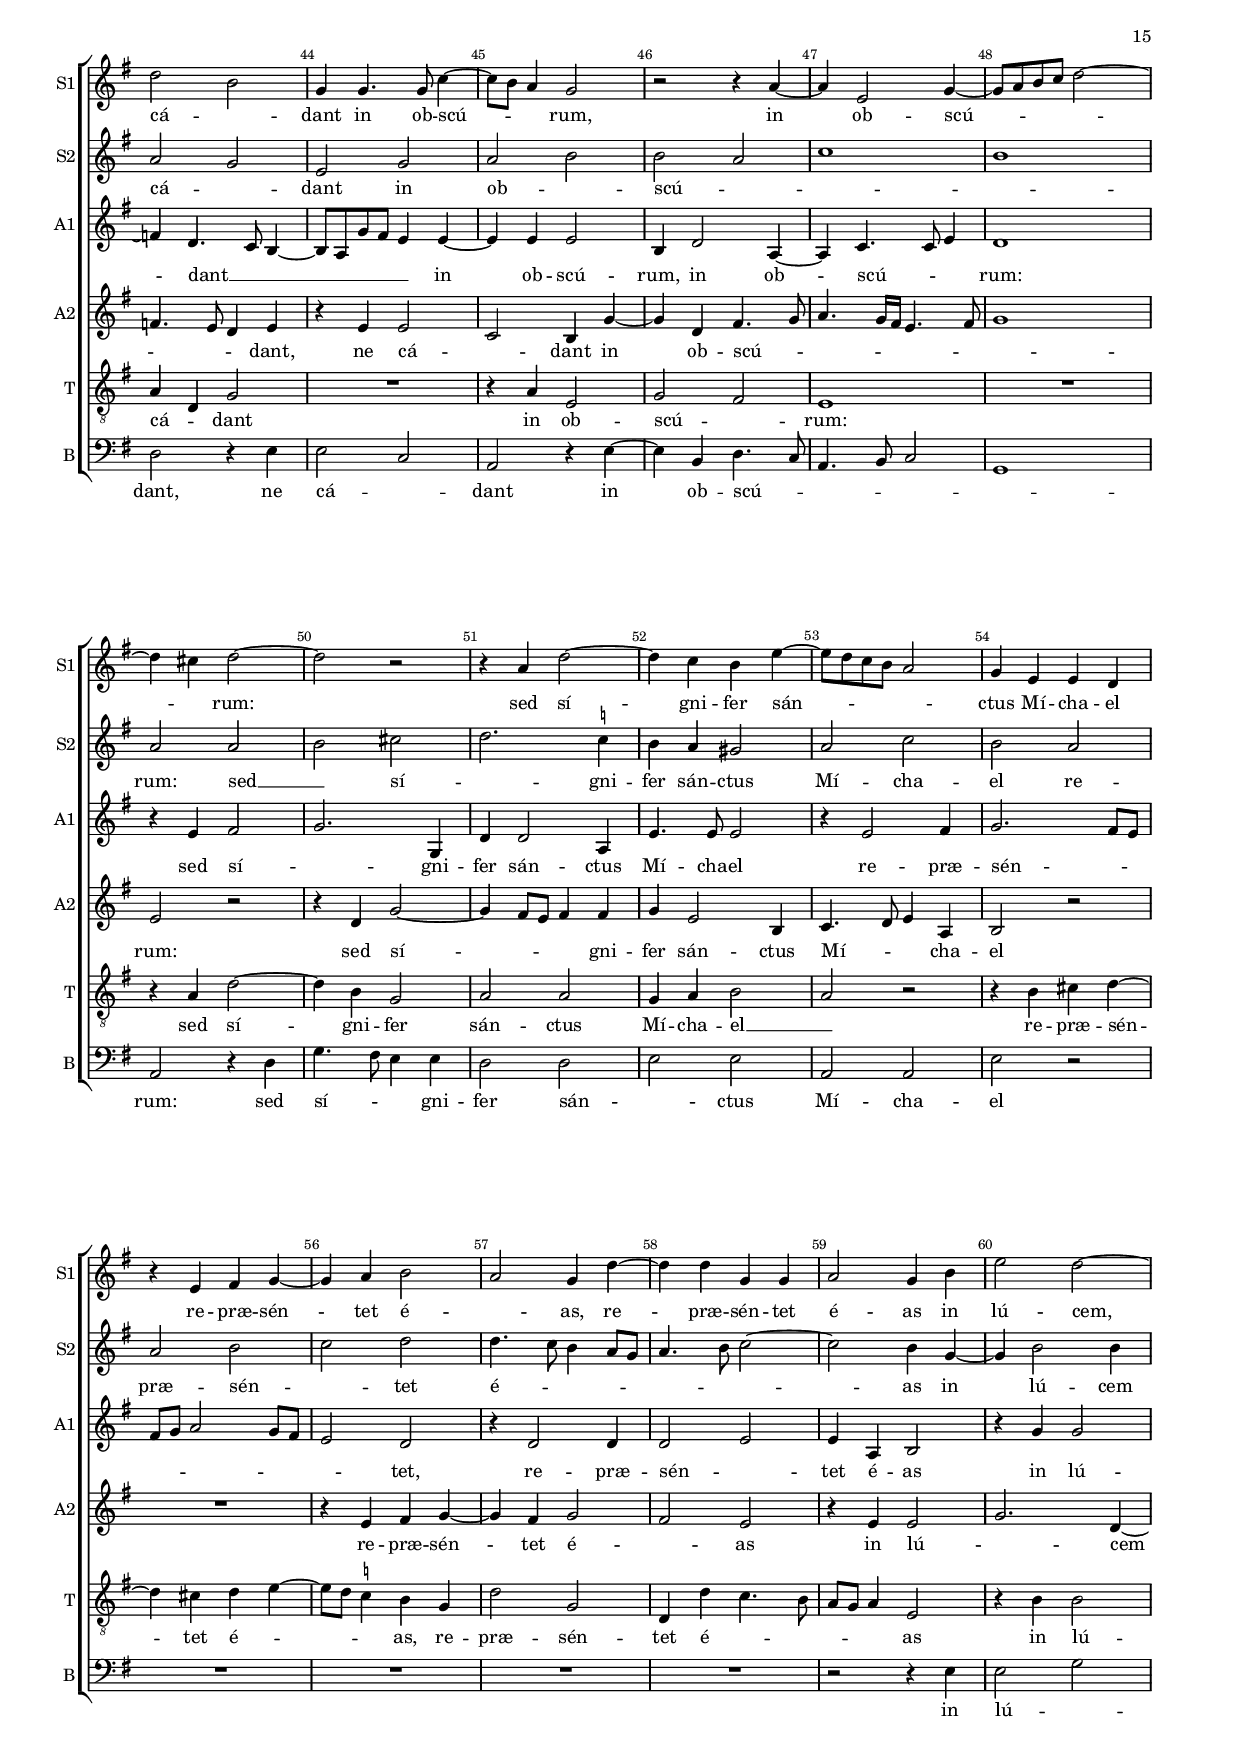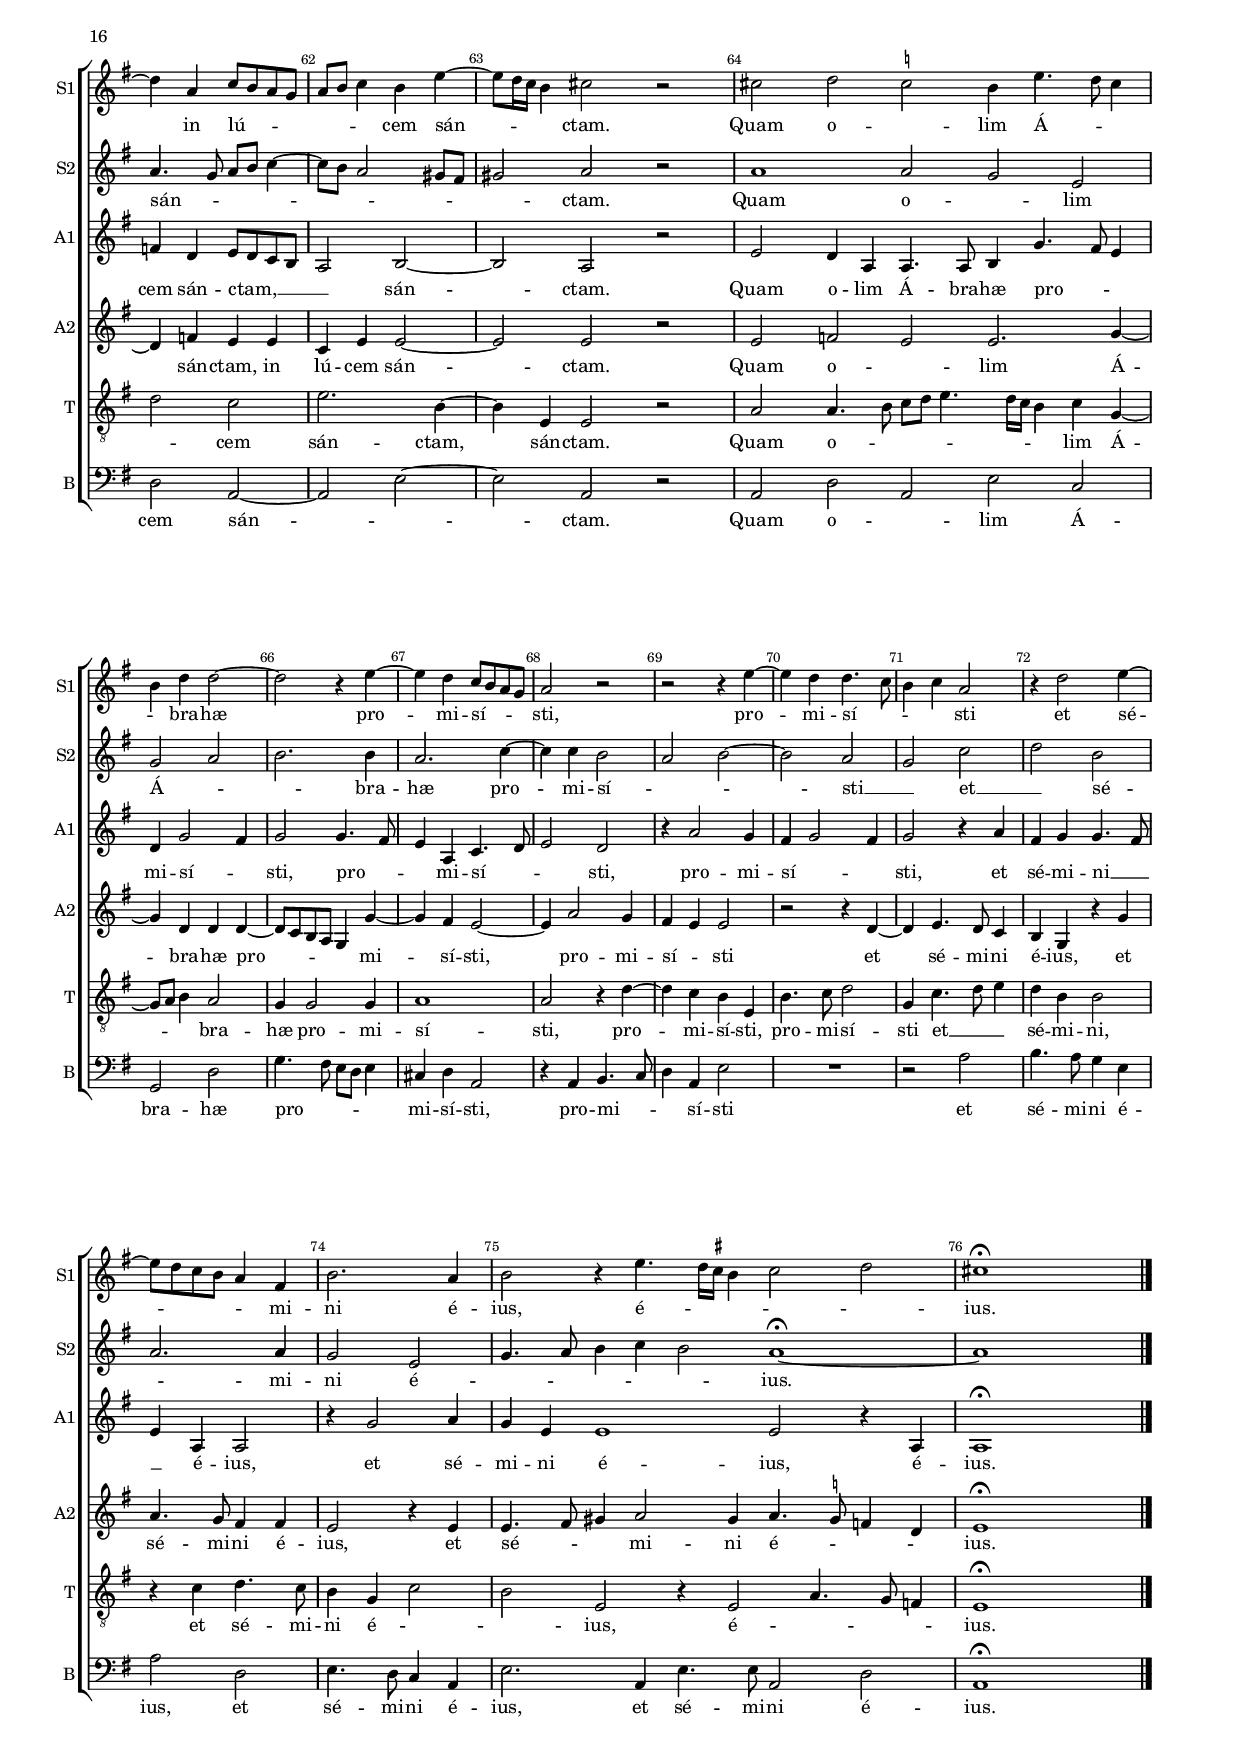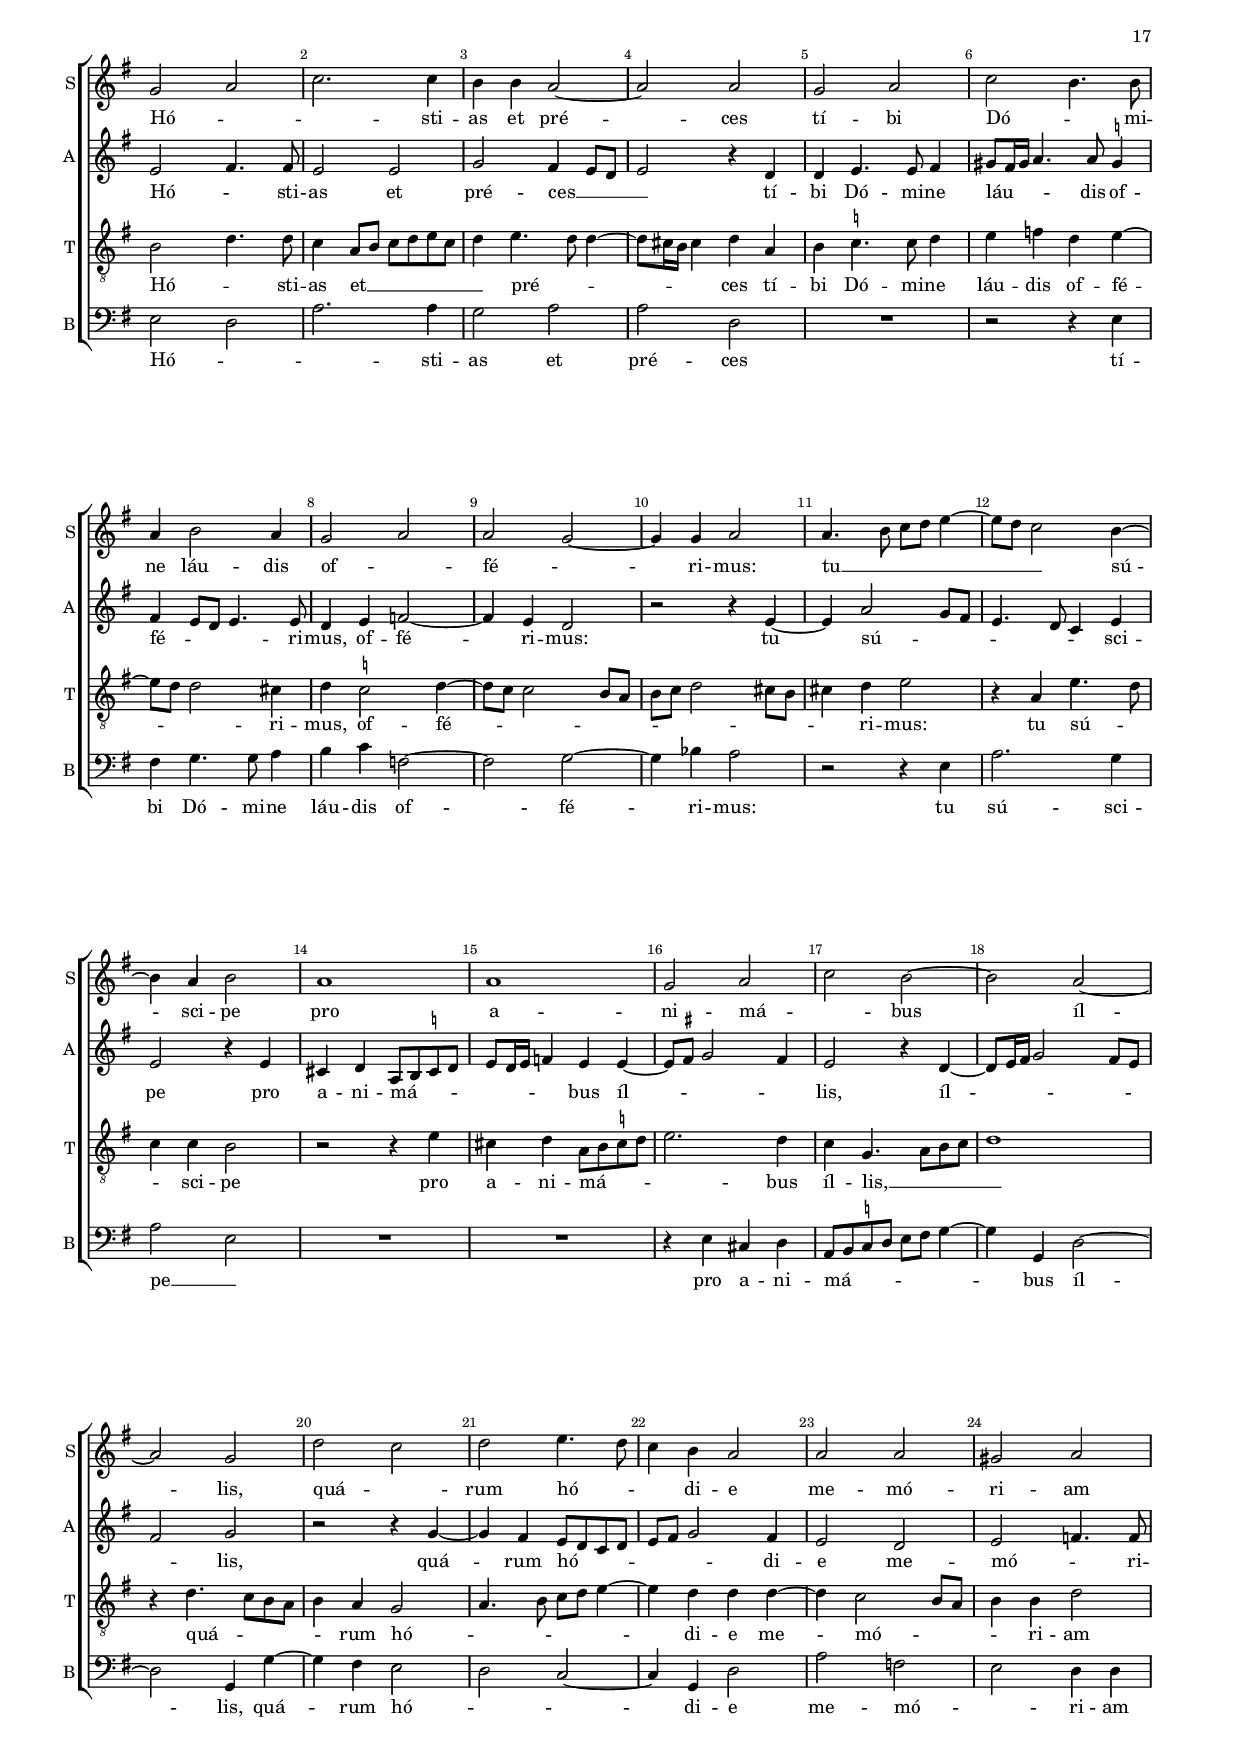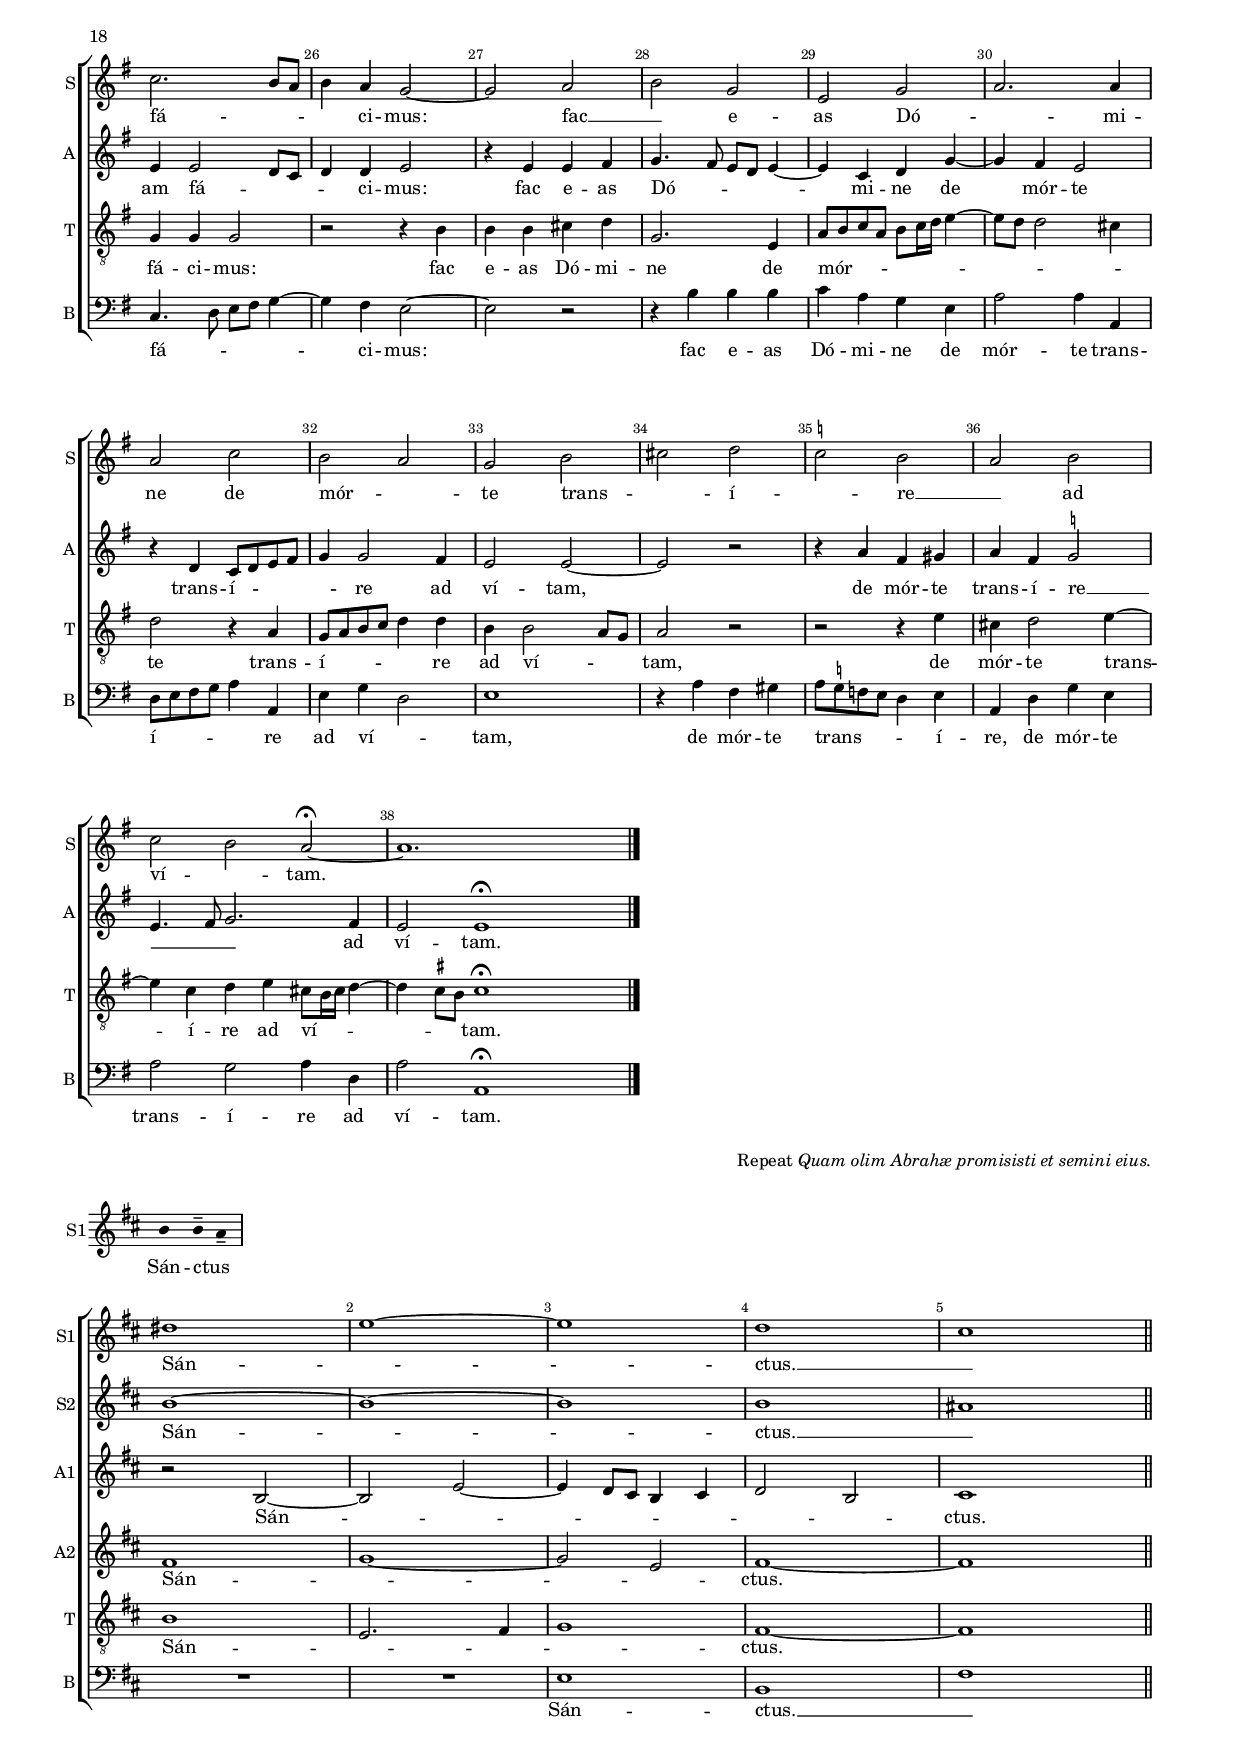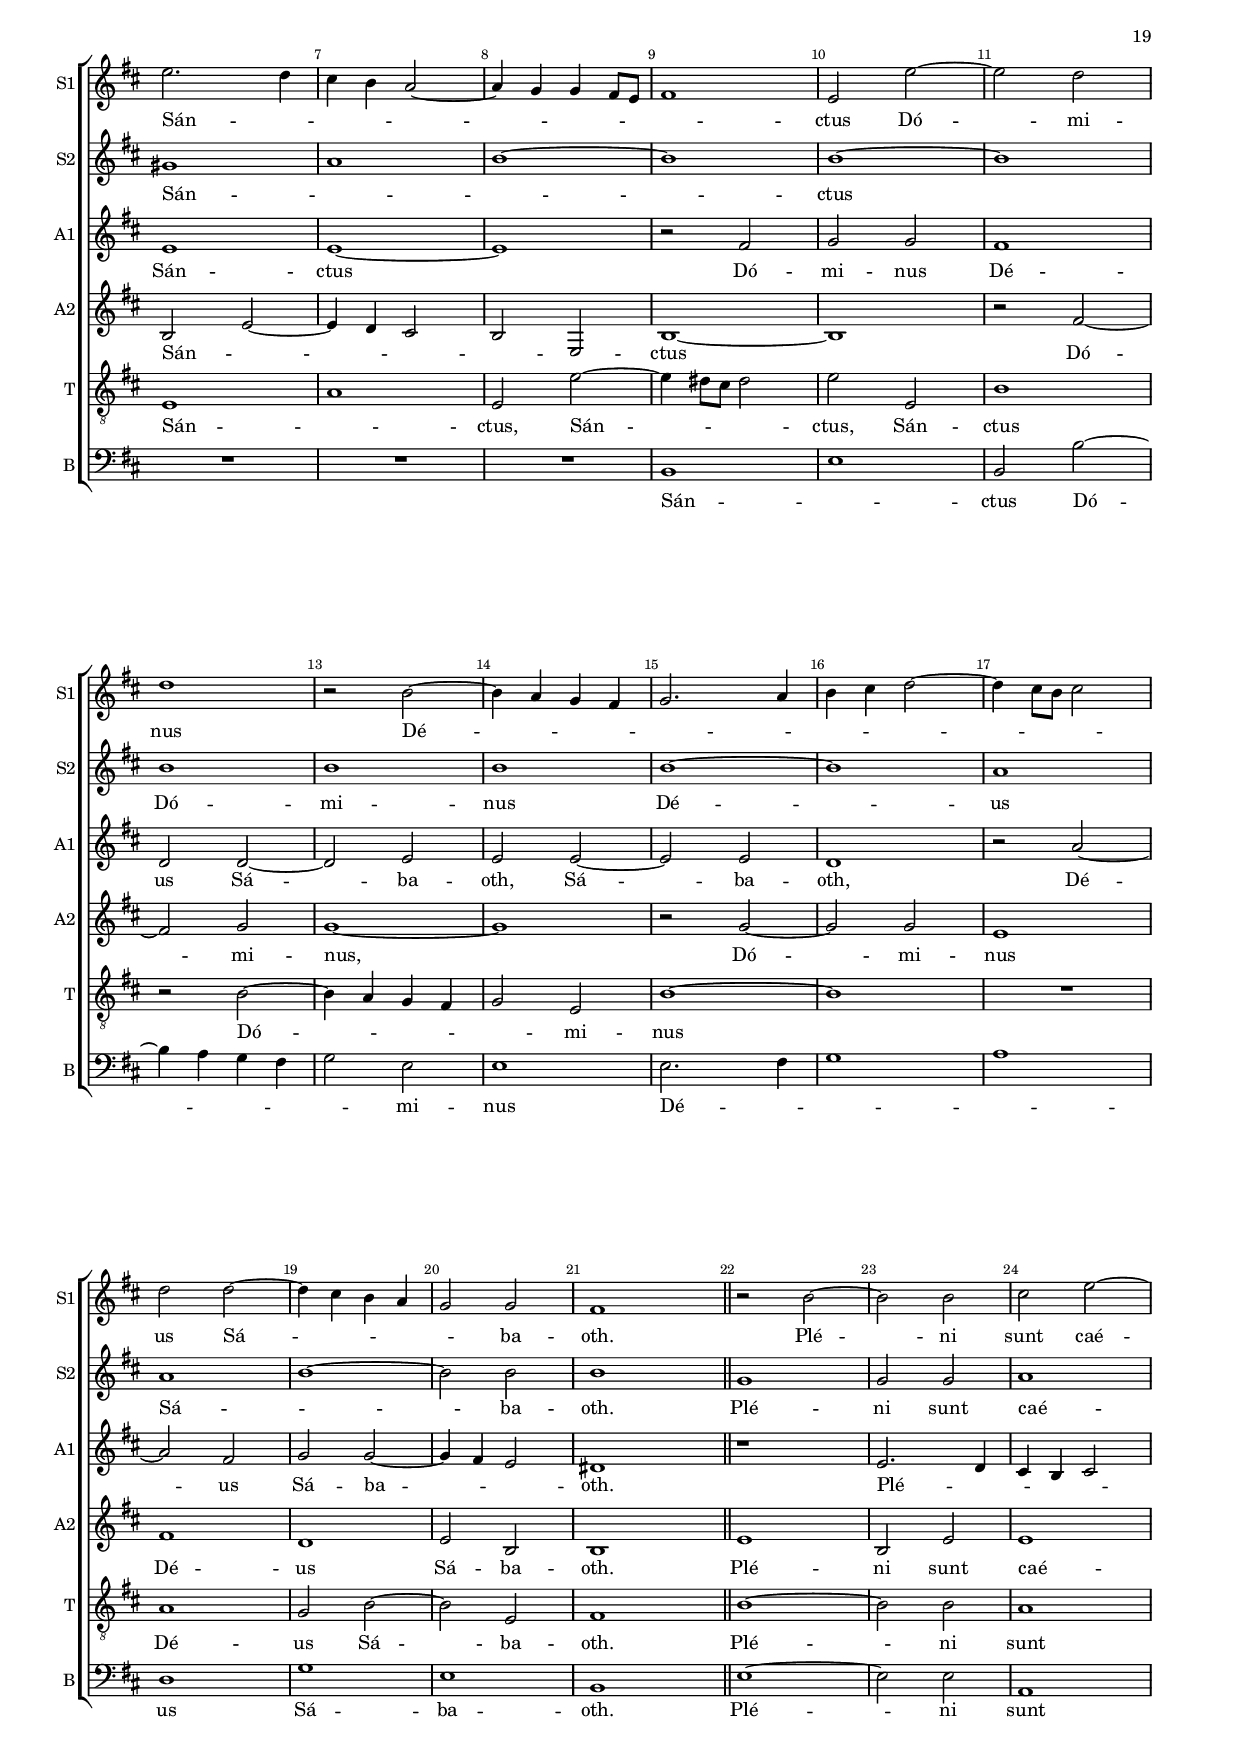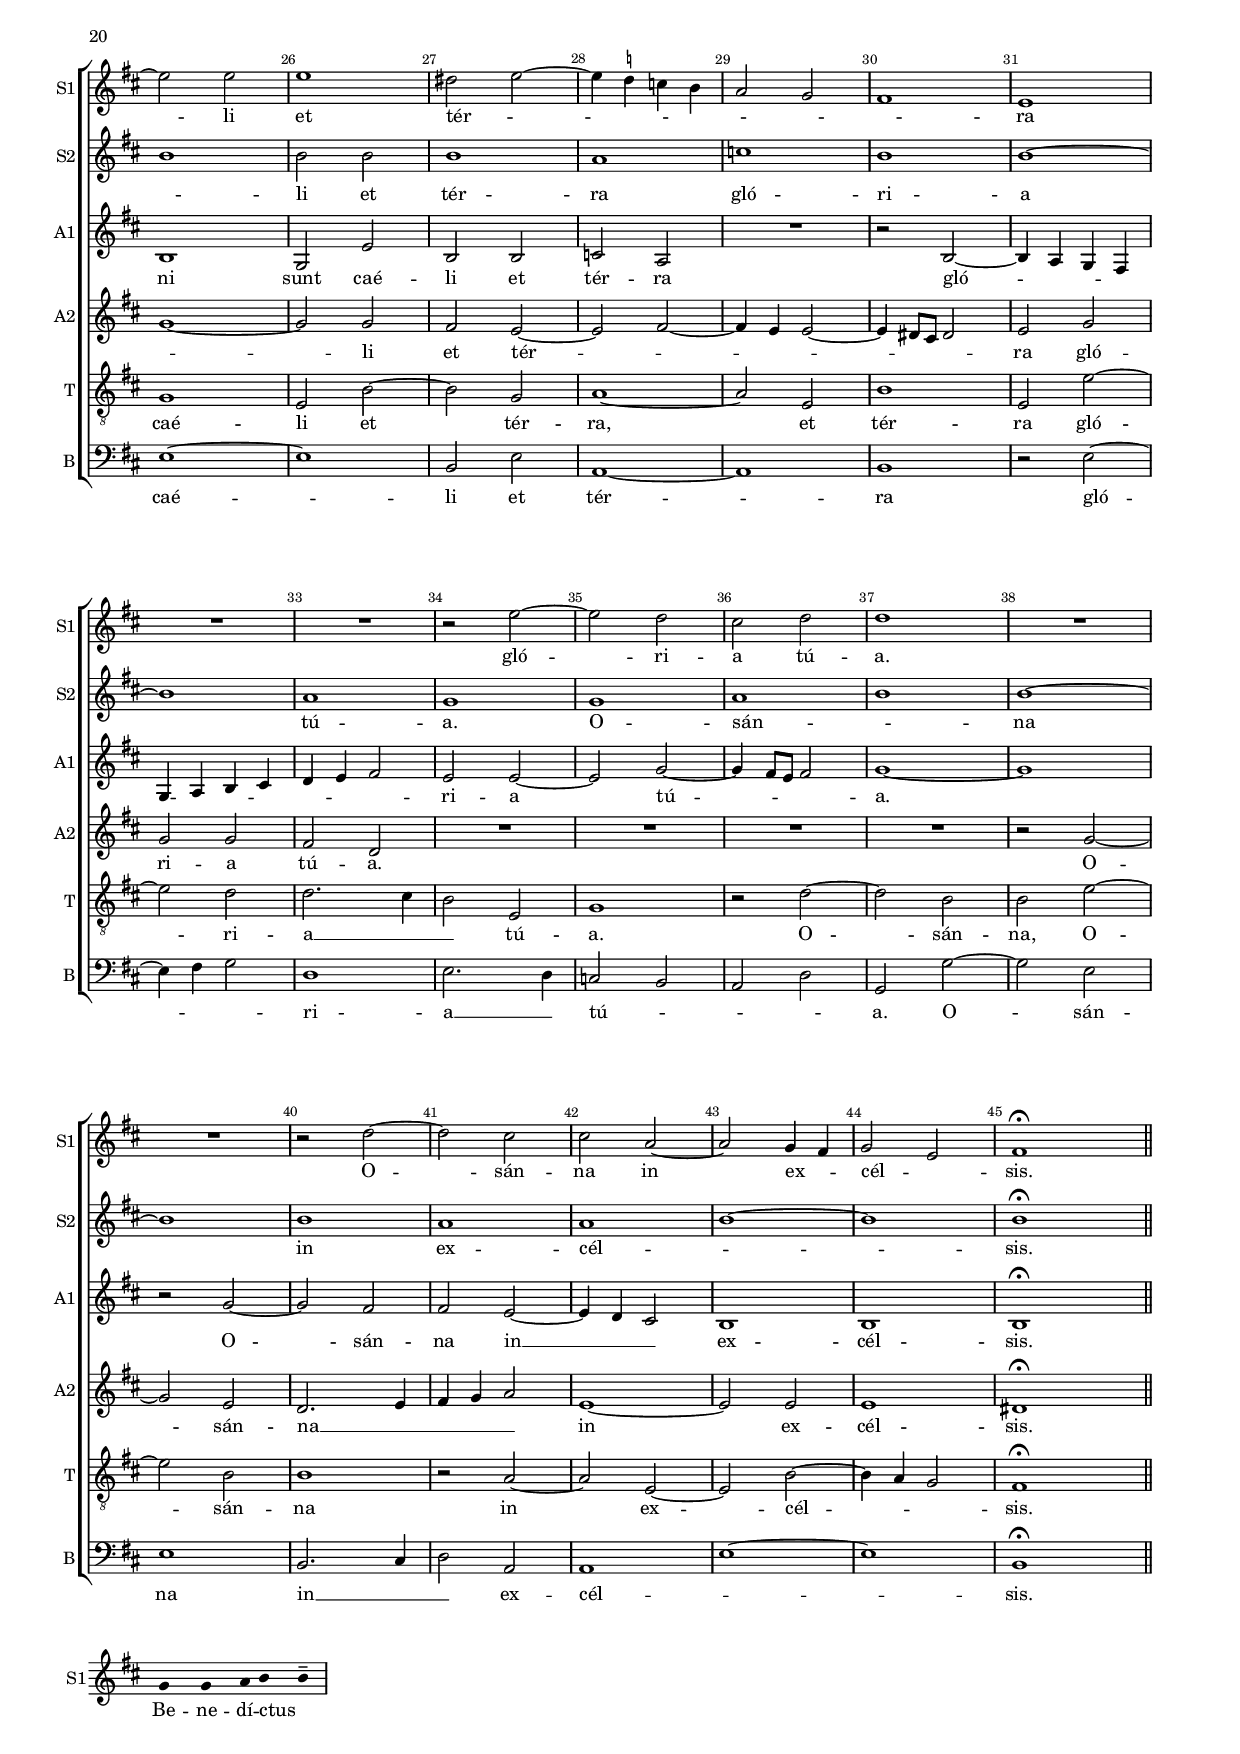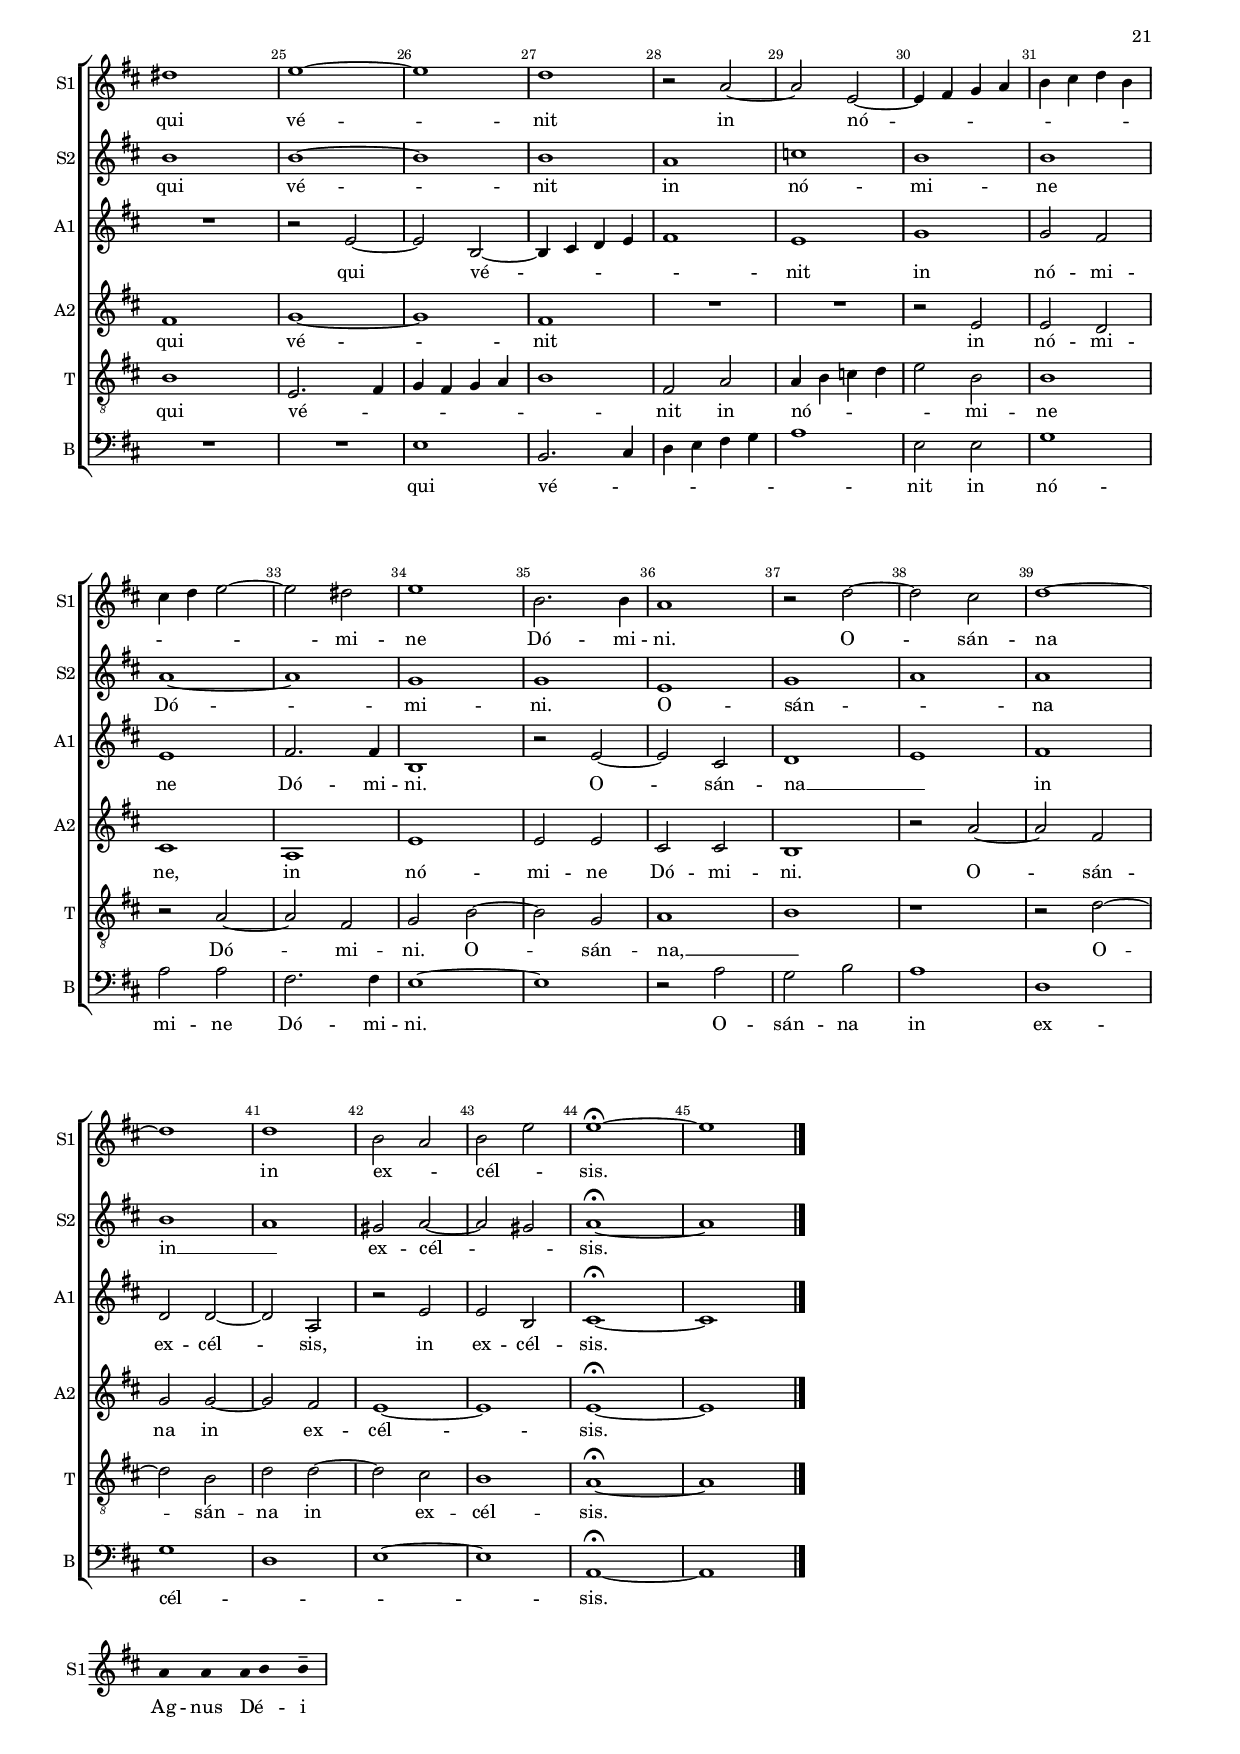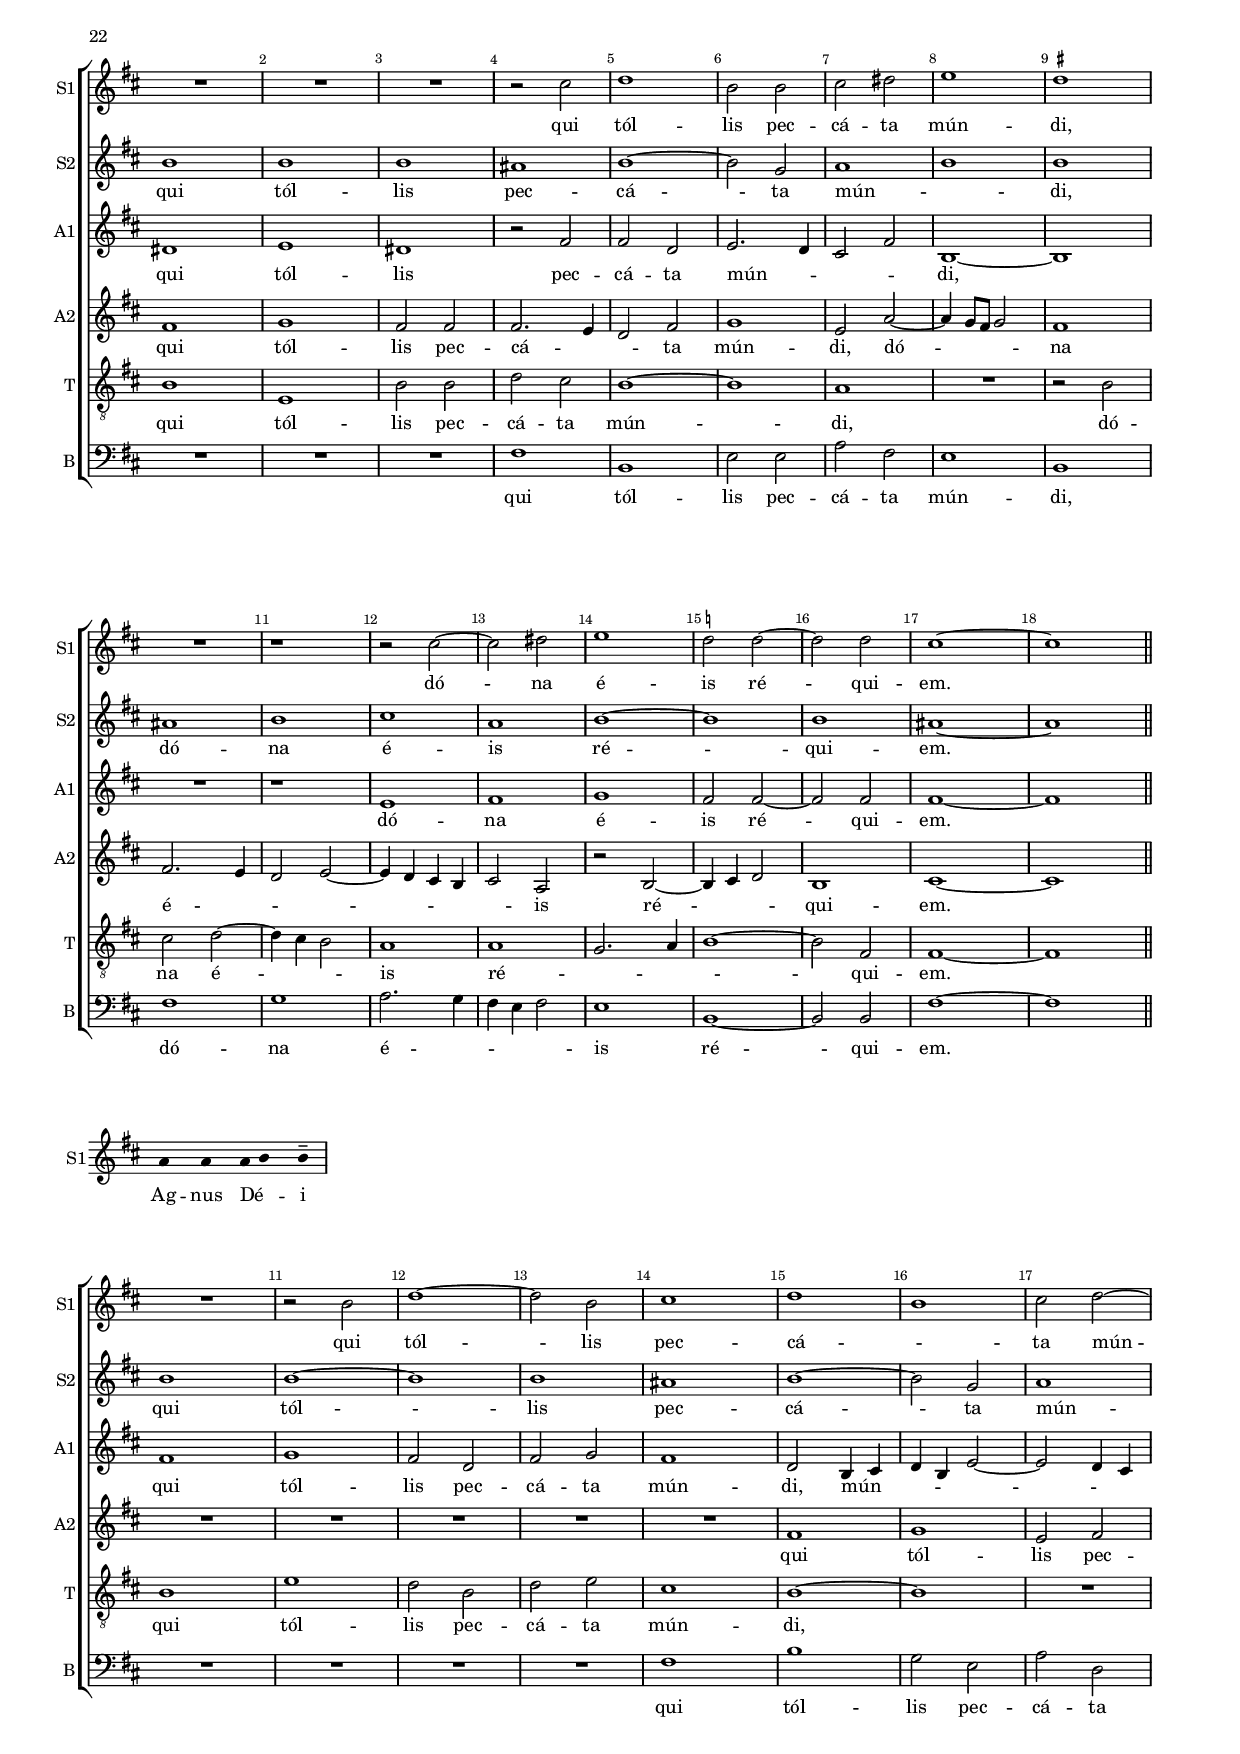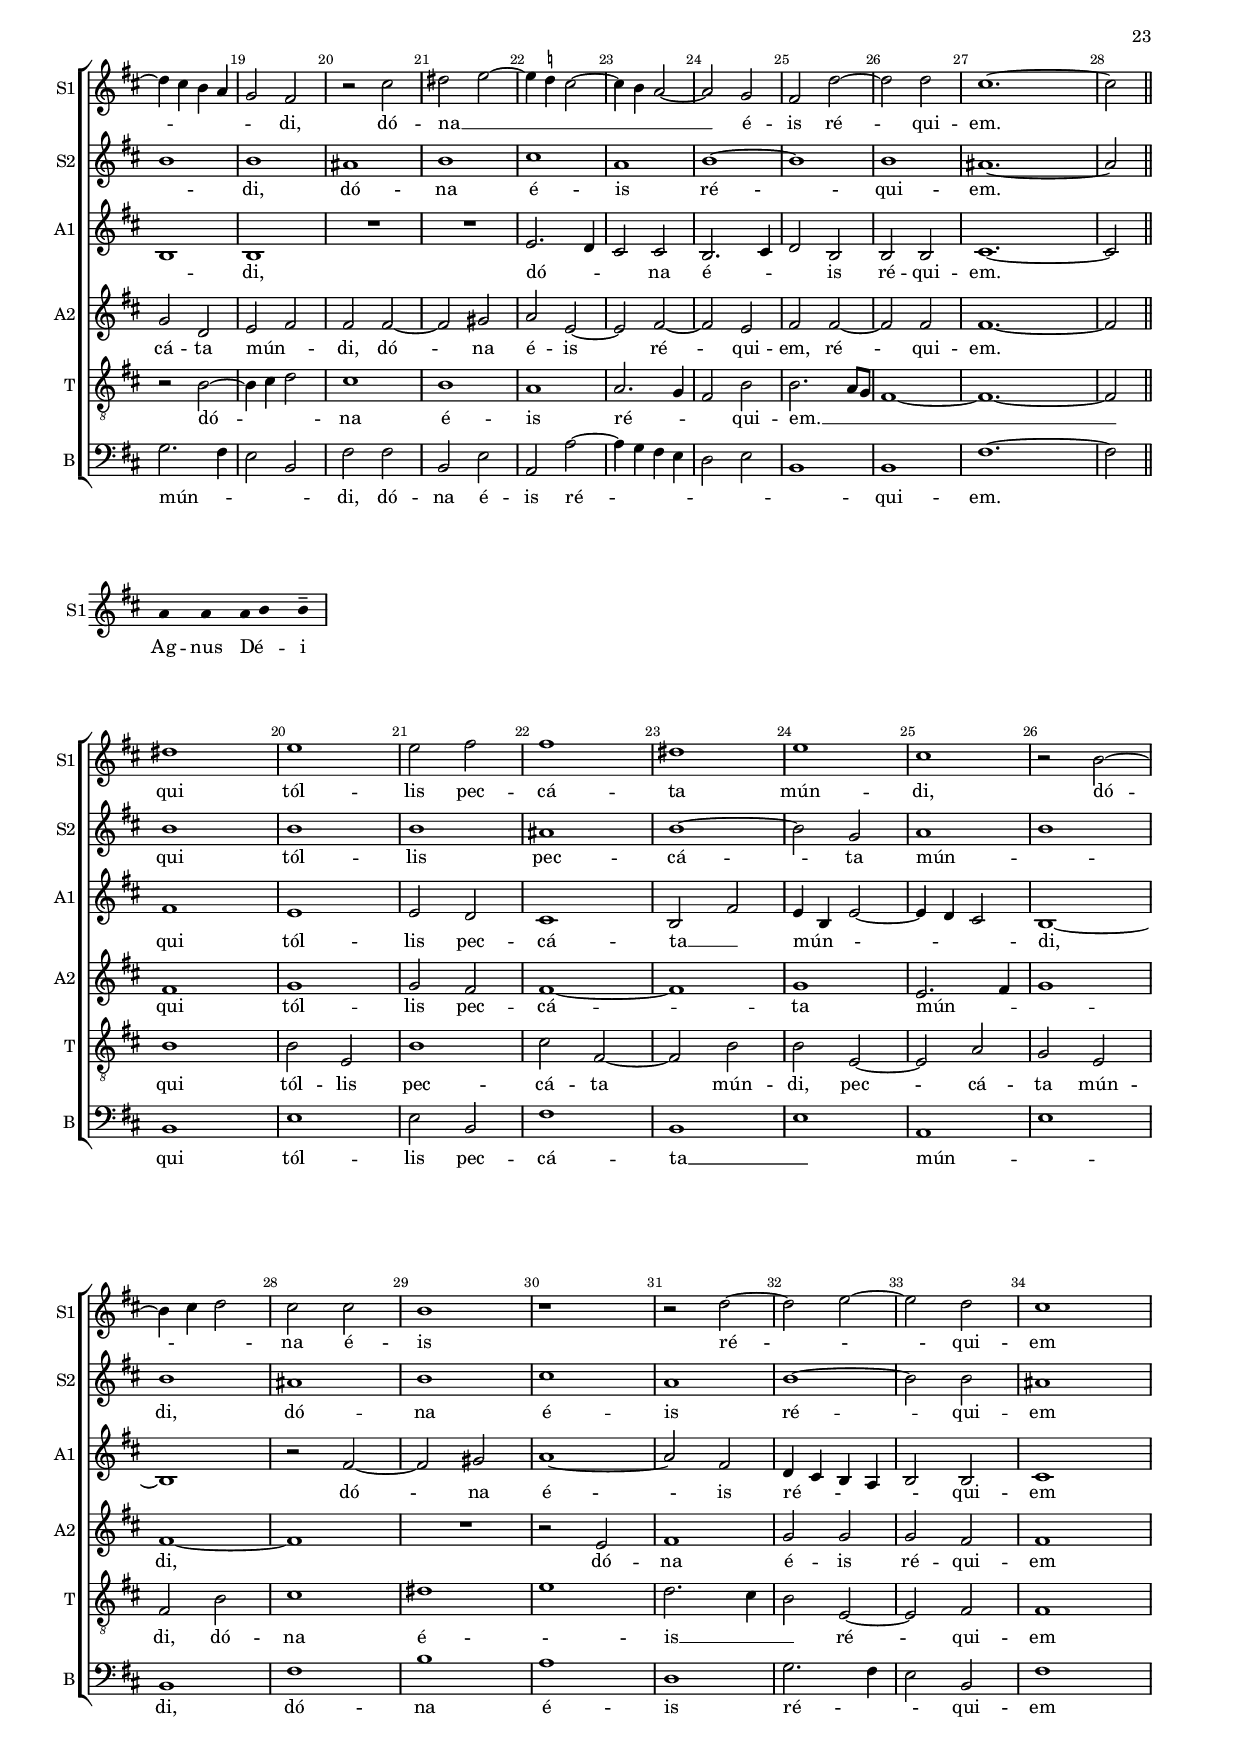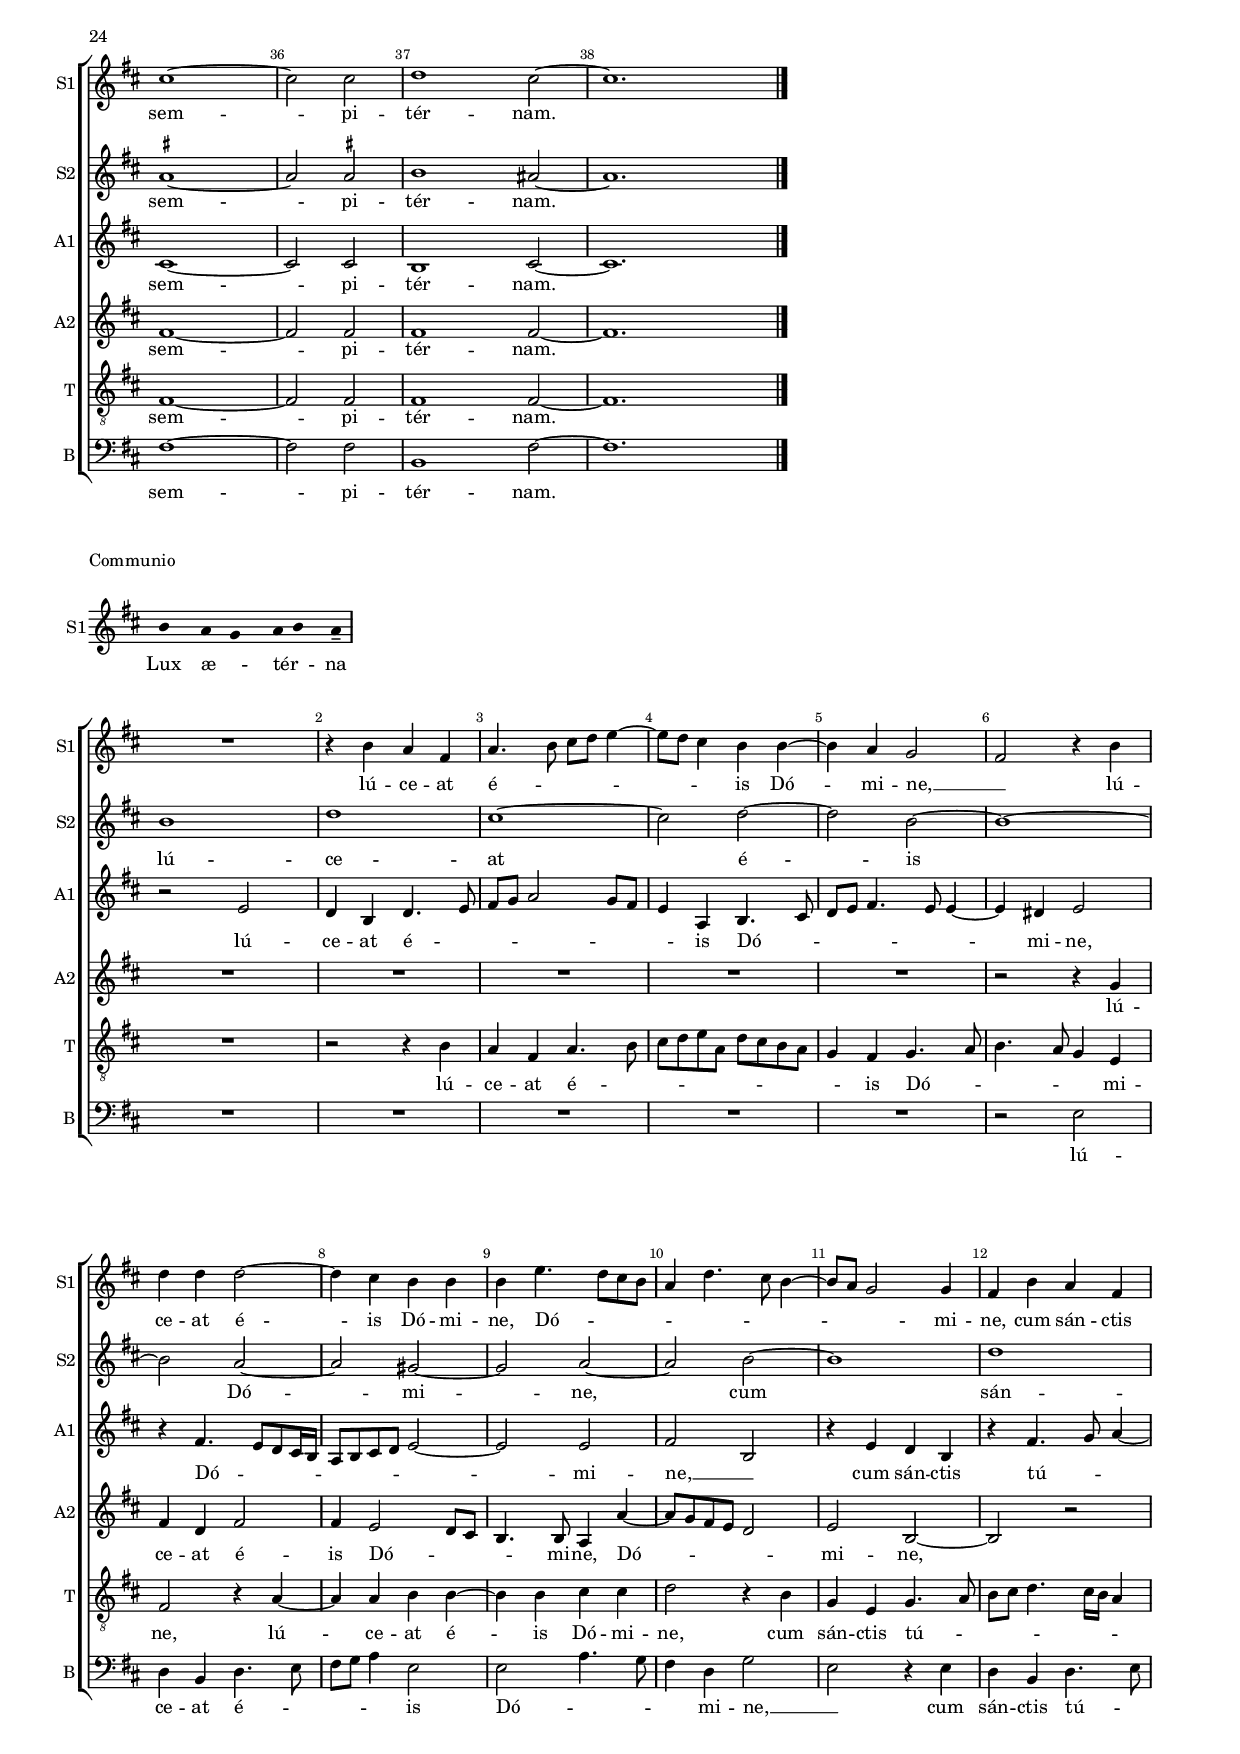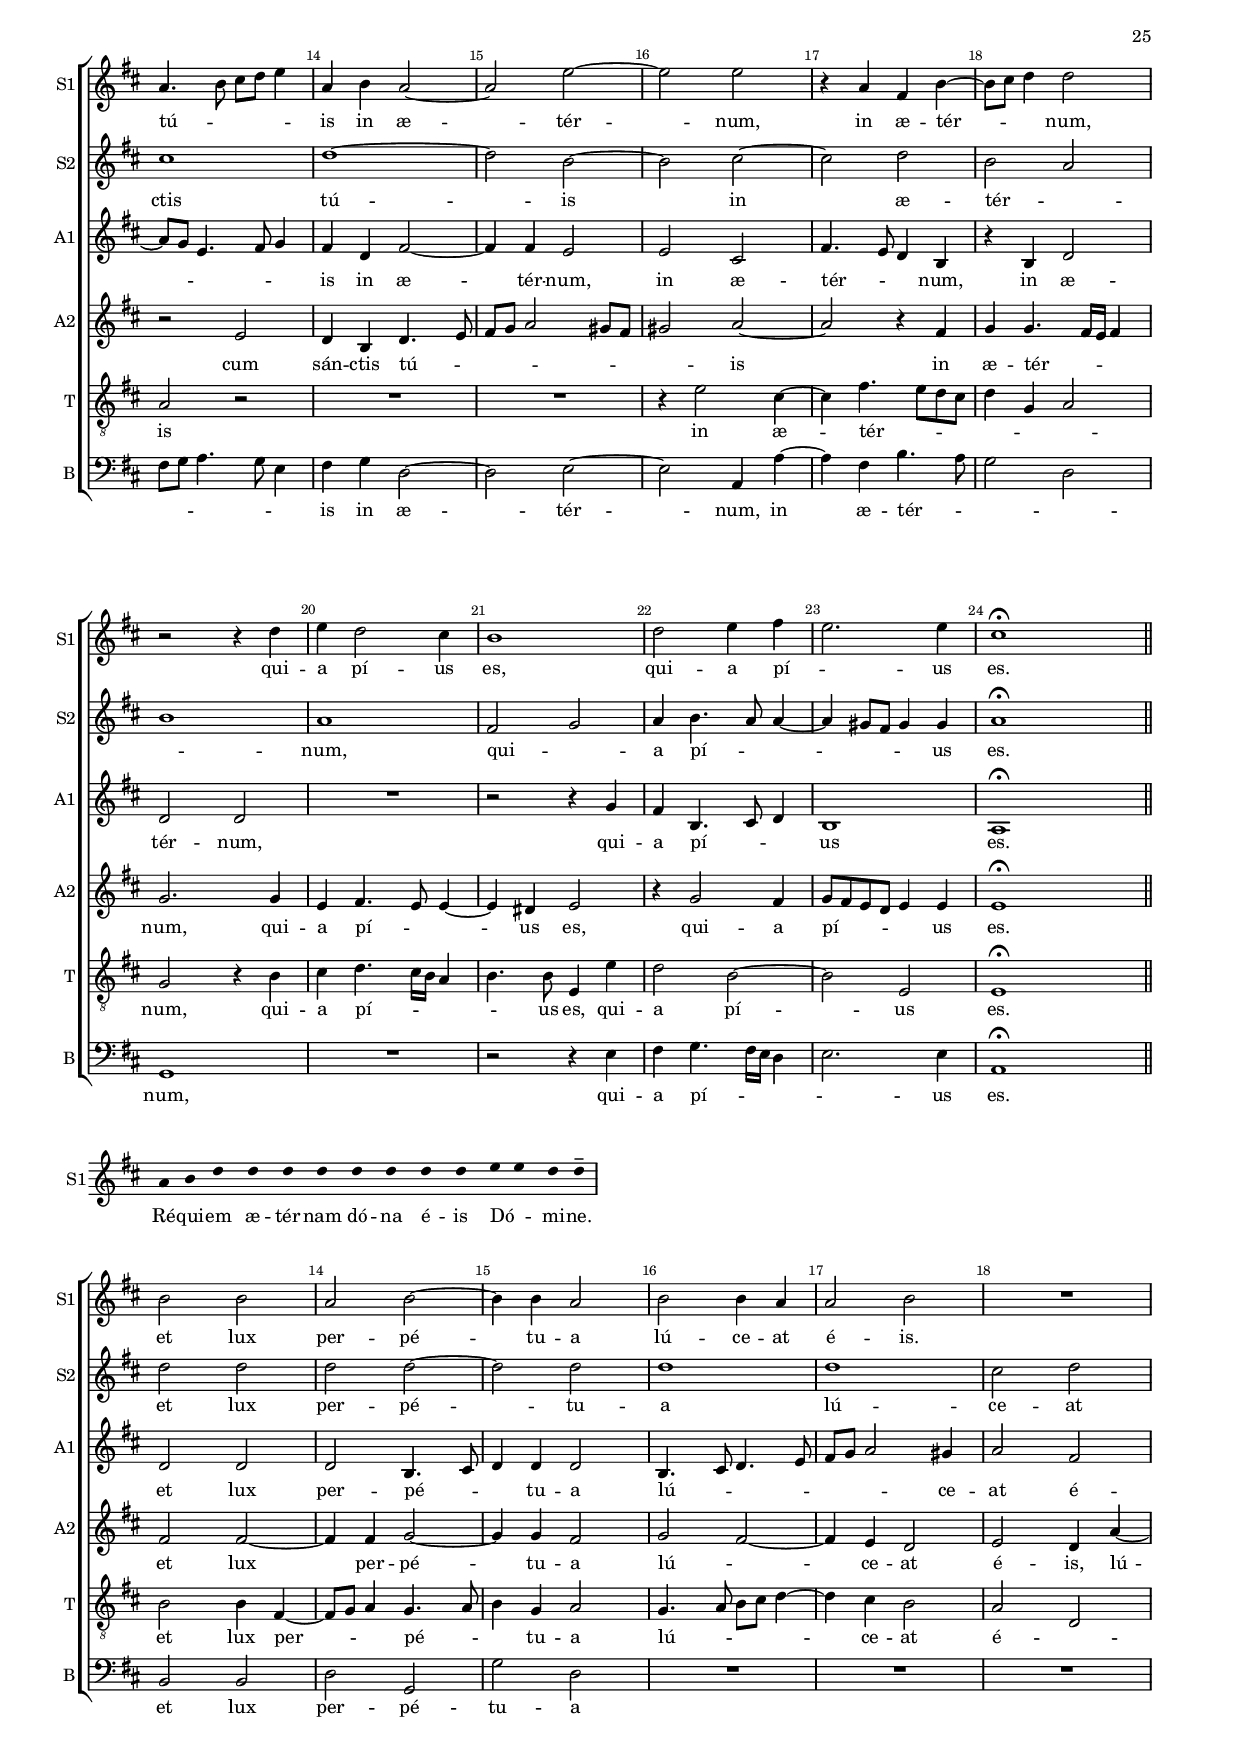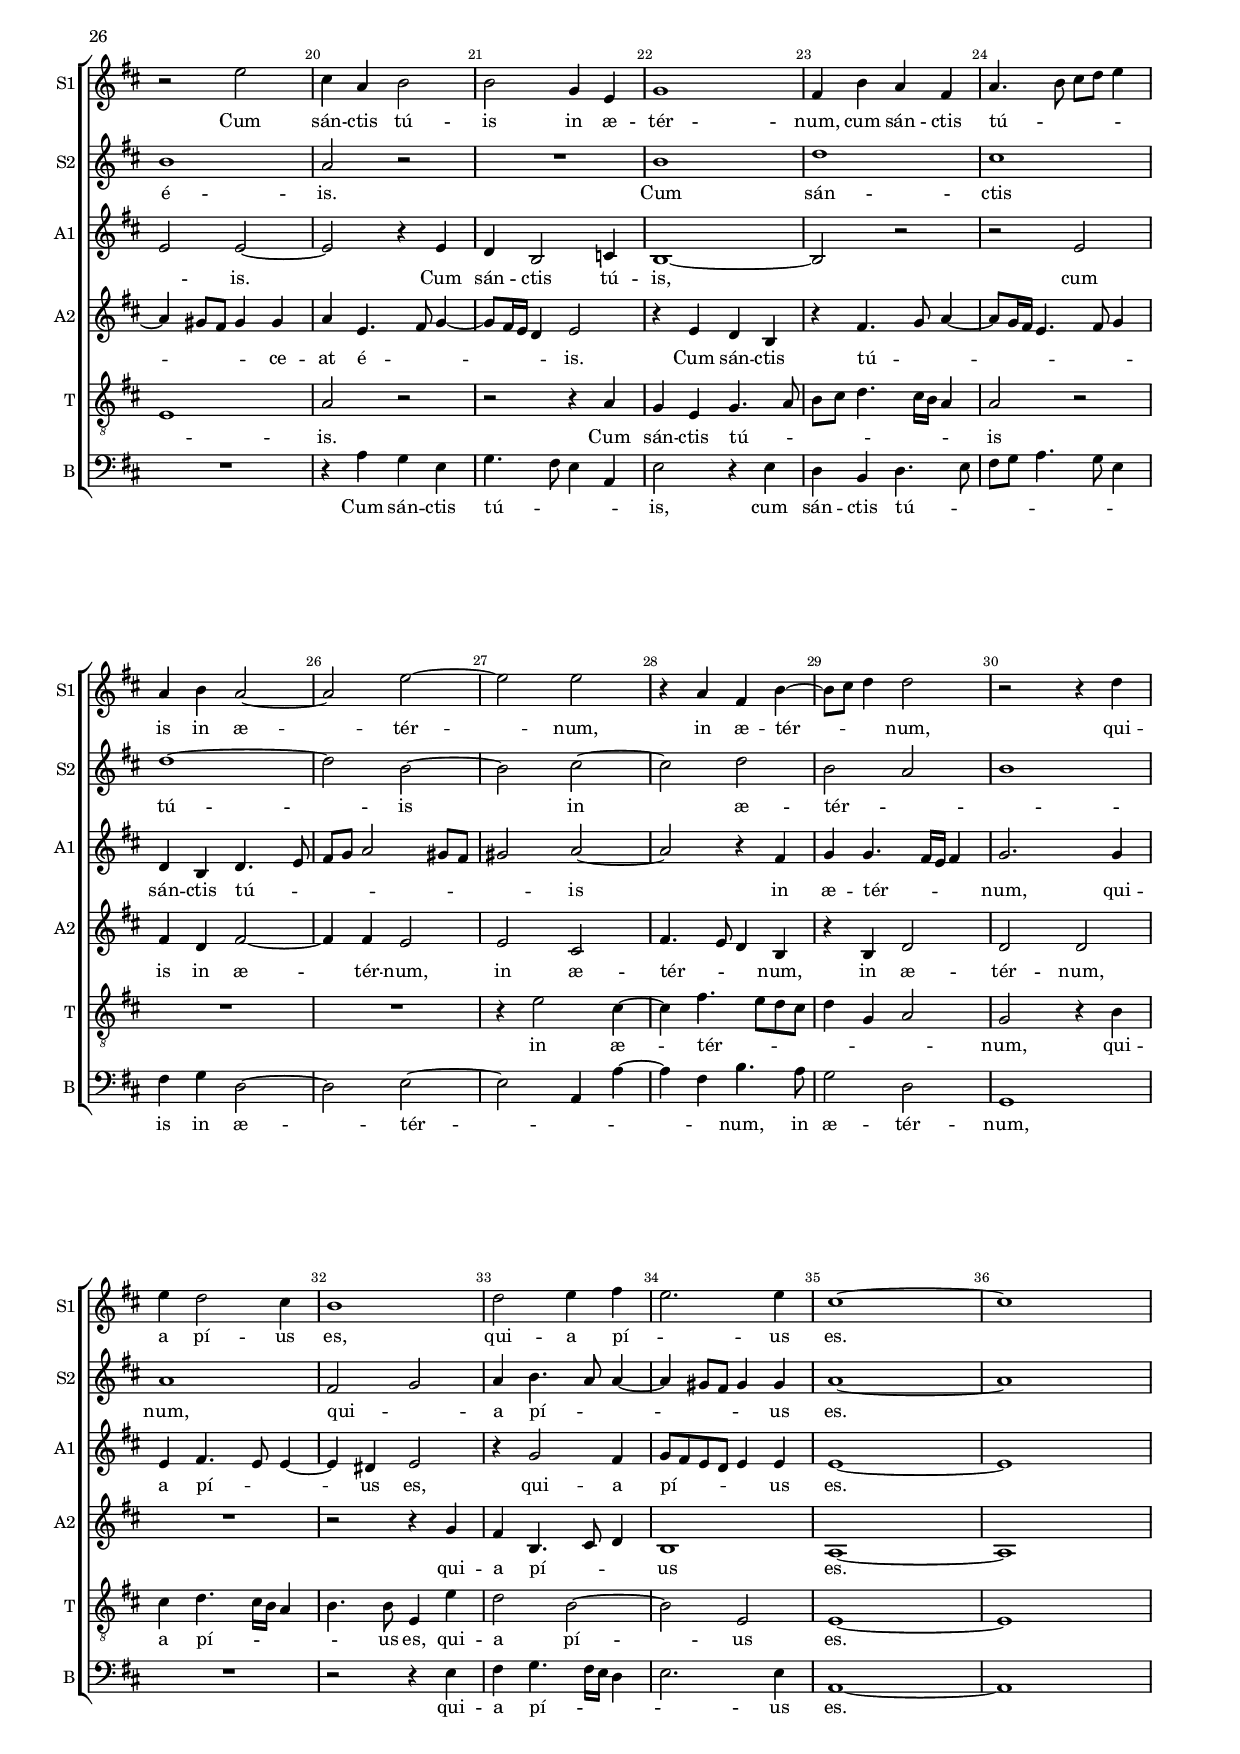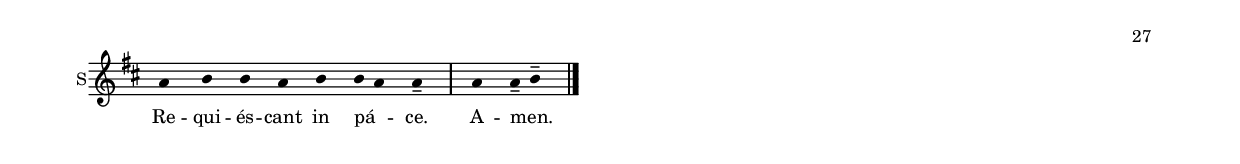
% Copyright ©2016 Peter Hilton - https://github.com/hilton

\version "2.18.2"
revision = "20"
\pointAndClickOff

#(set-global-staff-size 15)

\paper {
	#(define fonts (make-pango-font-tree "Century Schoolbook L" "Source Sans Pro" "Luxi Mono" (/ 15 20)))
	annotate-spacing = ##f
	two-sided = ##t
	top-margin = 5\mm
	bottom-margin = 5\mm
	inner-margin = 15\mm
	outer-margin = 15\mm
	top-markup-spacing = #'( (basic-distance . 8) )
	markup-system-spacing = #'( (padding . 4) )
	system-system-spacing = #'( (basic-distance . 20) (stretchability . 100) )
	ragged-bottom = ##f	
	ragged-last-bottom = ##t
} 

year = #(strftime "©%Y" (localtime (current-time)))

\header {
	title = \markup \medium \fontsize #7 \override #'(font-name . "Source Sans Pro Light") {
		\center-column {
			"Missa Pro Defunctis"
			\vspace #2
		}
	}
	composer = \markup \sans \column \right-align { "Manuel Cardoso (c1566-1650)" }
	poet = \markup \sans { "Liber primus missarum, Lisbon (1625)" }
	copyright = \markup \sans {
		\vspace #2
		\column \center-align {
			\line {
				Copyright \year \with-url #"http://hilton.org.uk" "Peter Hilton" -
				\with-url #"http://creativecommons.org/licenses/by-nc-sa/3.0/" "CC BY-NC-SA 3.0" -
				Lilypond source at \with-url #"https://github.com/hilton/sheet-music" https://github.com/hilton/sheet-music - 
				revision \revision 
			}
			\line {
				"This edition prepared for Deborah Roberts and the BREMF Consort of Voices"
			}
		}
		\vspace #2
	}
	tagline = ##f
}

\markup { \vspace #4 }

\layout {
	indent = #0
  	ragged-right = ##f
  	ragged-last = ##f
	\context {
		\Score
		\override BarNumber #'self-alignment-X = #CENTER
		\override BarNumber #'break-visibility = #'#(#f #t #f)
		\remove "Metronome_mark_engraver"
		\override VerticalAxisGroup #'staff-staff-spacing = #'((basic-distance . 5) (stretchability . 50))
	}
	\context { 
		\Staff
		\remove "Time_signature_engraver"
	}
	\context { 
		\StaffGroup
		\remove "Span_bar_engraver"	
	}
	\context { 
		\Voice 
		\override NoteHead #'style = #'baroque
		\consists "Horizontal_bracket_engraver"
		\remove "Note_heads_engraver"
		\consists "Completion_heads_engraver"
		\remove "Rest_engraver"
		\consists "Completion_rest_engraver"
	}
}

global = { 
	\time 2/2
	\tempo 2 = 44
	\set Staff.midiInstrument = "Choir Aahs"
}

globalF = {
	\global
	\key f \major
}

globalAs = {
	\global
	\key as \major
}

globalC = {
	\global
	\key es \major
}


showBarLine = { \once \override Score.BarLine #'transparent = ##f }
ficta = { \once \set suggestAccidentals = ##t \override AccidentalSuggestion #'parenthesized = ##f }
fictaParenthesized = { \once \set suggestAccidentals = ##t \override AccidentalSuggestion #'parenthesized = ##t }


% INTROITUS

\score {
	\new Staff <<
		\set Staff.instrumentName = #"S"
		\key g \major
		\new Voice {
			\transpose c d { \relative c' {
				\cadenzaOn
				\override Stem #'transparent = ##t 
				f4 f g s f s f s f g a s a g f g s g-- f-- \showBarLine\bar "|"
				\cadenzaOff
			}}
		}
		\addlyrics {
			Re -- _ _ qui -- em æ -- _ _ tér -- _ _ _ nam _
		}
	>>
	\layout {
		ragged-right = ##t
	}
}

sopranoA = \new Voice {
	\relative c' {
		R1 f g a\breve a1 g a \break c a 
		g a bes a g f \break f g a g 
		f a a g \break f a g a g f 
		a g \break a c a g a bes a g \break
		f g \time 3/2 a g\breve f\breve \fermata \time 2/2 \showBarLine \bar "|." 
		\once \override Score.RehearsalMark.break-visibility = #end-of-line-visible
		\once \override Score.RehearsalMark.self-alignment-X = #RIGHT
		\break
	}
	\addlyrics {
		Do -- _ _ na e -- _ _ _ _ _ _ _ _ is Dó -- _ _ mi -- ne:
		et lux per -- pé -- _ _ _ tu -- a
		lú -- ce -- at __ _ _ _ _ e -- _ _ _ _ _ _ is.
	}
}

sopranoB = \new Voice {
	\relative c'' {
		a2. b4 cis2 d b c!2. bes!4 a g f g a2. d,4 d'2
		d c2. bes4 a2 g1 f R r2 d'1 bes2 c d
		d c4 bes a g a2 ~ a4 g4 f2 f e f c'1 c2 a1 R
		r4 c c a bes2 bes a4 d d a cis2 d d c1 c2
		bes1 a2 f f1 R R1 R1 R1 r2 c'2. 
		bes4 a g f2 f f4 g a bes c2 bes a4 g a bes c1.
		a2 d1 c a\breve \fermata
	}
	\addlyrics {
		Do -- _ _ _ na e -- _ _ _ _ _ _ _ _ 
		is Dó -- _ _ mi -- ne, do -- _ _ _ 
		na e -- _ _ _ _ _ _ _ _ is Dó -- mi -- ne:
		et lux per -- pé -- tu -- a, et lux per -- pé -- tu -- a lú -- ce -- 
		at e -- _ is, lú --
		_ _ _ _ ce -- at __ _ _ _ _ _ e -- _ _ _ _ 
		is, e -- _ is.
	}
}

altoA = \new Voice {
	\relative c' {
		r2 f2. e4 d c d2 e f1. e2 d a bes g c1 ~
		c\breve r2 g'1 fis2 g1 c,2 f1 e2 f1 r2 c1 g2
		c c c2. c4 f,2 f' f4 e2 d2 c8 bes a4 f g g' g d4 ~ d
		f2 d4 e2 d R1 r4 c c a bes2 d d1 c1. d2
		d1 e2 f c f1 e2 f f2. e4 d1 c2. g4 bes2
		f1 r2 c'1 c2 bes1 g2 c c\breve \fermata
	}
	\addlyrics {
		Do -- _ _ _ _ _ _ na e -- is Dó -- mi -- ne,
		do -- na e -- is Dó -- mi -- ne, do -- na 
		e -- is Dó -- mi -- ne: et lux per -- pé -- _ _ _ tu -- a, et lux per -- 
		pé -- tu -- a, __ _ et lux per -- pé -- tu -- a lú -- ce -- 
		at e -- _ is, lú -- ce -- at e -- _ _ _ _ _ 
		is, lú -- ce -- at e -- _ is.
	}
}

altoB = \new Voice {
	\relative c' {
		R1 R1 R1 c d2 e f1. e2 f f,
		g1 a2 f'1 e4 d c2 a d1 f2. e4 d2 g, d'1
		c r2 c1 f e2 f1 r2 r4 f f e e d d2 g,
		a1 r2 f' f e f f d1 r2 a2. bes4 c d e f g2 ~ g 
		fis2 g2 c, f2. e4 d2 c4 bes a2 c d1 r2 f e d
		d4 e f d e f g2. f4 f1 e4 d e1 f\breve \fermata	}
	\addlyrics {
		Do -- na __ _ e -- is Dó -- _ 
		mi -- ne, do -- _ _ _ _ na e -- _ _ _ _ 
		is Dó -- _ mi -- ne: et lux per -- pé -- tu -- a, __ _
		_ et lux per -- pé -- tu -- a lú -- _ _ _ _ _ _ 
		ce -- at __ _ e -- _ _ _ _ _ _ is, lú -- ce -- at 
		e -- _ _ _ _ _ _ _ _ _ _ _ is.
	}
}

tenor = \new Voice {
	\relative c {
		\clef "treble_8"
		f2. g4 a2 bes g c1 f,2 a2. g4 f2 d g1 f
		c2 c'1 a2 c1 a g a2 f g1 r2 f2 ~ f4
		g4 a2 g1 f g r2 d' d4 a c d a1 R
		r2 r4 a a e f2 g2. g4 f1 r2 d2. e4 f2. g4 a bes c2 bes
		a d c4 bes a g f1 g f f f g a2 d, g e f1 g g2 c, f\breve \fermata	}
	\addlyrics {
		Do -- _ _ _ na e -- is Dó -- _ _ _ _ mi -- 
		ne, do -- na e -- is __ _ Dó -- mi -- ne, Dó -- 
		_ _ mi -- ne: __ _ et lux per -- pé -- tu -- a,
		et lux per -- pé -- _ tu -- a lú -- _ _ _ _ _ _ _ 
		ce -- at e -- _ _ _ _ _ is, __ _ lú -- _ 
		ce -- at e -- _ _ _ _ _ is.
	}
}

bass = \new Voice {
	\relative c {
		\clef bass
		R1 R1 R1 f2. e4 d2 cis d2. c4 bes2 c f, f'2 ~ f
		e2 f1 c2. bes4 c2 d g, g' f4 e d c bes2 c d2. e4
		f1 c f, c' d r2 r4 d d a c d g,1
		d' a2 d b c f, f g4 a bes! c d2. e4 f2 f c g
		d'1 r2 f2. e4 d c b2 c f,1 bes!2. c4 d e f2 c g
		d'1 c2. bes4 a2 f bes1 c f,\breve \fermata	}
	\addlyrics {
		Do -- _ _ na e -- _ _ _ is Dó -- 
		mi -- ne, do -- na e -- _ is, do -- _ _ _ _ _ _ na __ _ 
		e -- is Dó -- mi -- ne: et lux per -- pé -- tu -- a,
		et lux per -- pé -- _ tu -- a lú -- _ _ _ _ _ _ ce -- at e -- 
		is, lú -- _ _ _ _ ce -- at e -- _ _ _ _ is, lú -- 
		ce -- at __ _ _ _ e -- _ is.
	}
}

\score {
	\transpose c d {
		\new StaffGroup << 
			\set Score.proportionalNotationDuration = #(ly:make-moment 1 4)
			\set Score.barNumberVisibility = #all-bar-numbers-visible
			\new Staff << \globalF \sopranoB \set Staff.instrumentName = #"S1" \set Staff.shortInstrumentName = #"S1" >> 
			\new Staff << \globalF \sopranoA \set Staff.instrumentName = #"S2" \set Staff.shortInstrumentName = #"S2" >> 
			\new Staff << \globalF \altoA \set Staff.instrumentName = #"A1" \set Staff.shortInstrumentName = #"A1" >> 
			\new Staff << \globalF \altoB \set Staff.instrumentName = #"A2" \set Staff.shortInstrumentName = #"A2" >> 
			\new Staff << \globalF \tenor \set Staff.instrumentName = #"T" \set Staff.shortInstrumentName = #"T" >> 
			\new Staff << \globalF \bass \set Staff.instrumentName = #"B" \set Staff.shortInstrumentName = #"B" >> 
		>> 
	}
	\header {
		piece = ""
	}
	\layout { }
%	\midi {	}
}

\score {
	\new Staff <<
		\set Staff.instrumentName = #"S"
		\key g \major
		\new Voice {
			\transpose c d { \relative c' {
				\cadenzaOn
				\override Stem #'transparent = ##t 
				f4 g s g f s g a s a a s a a s a s g g-- a-- \showBarLine \bar "|"
				\cadenzaOff
			}}
		}
		\addlyrics {
			Te __ _ dé -- _ cet __ _ hým -- nus, Dé -- us, in Sí -- on __ _
		}
	>>
	\layout {
		ragged-right = ##t
	}
}

sopranoA = \new Voice {
	\relative c' {
		\set Score.currentBarNumber = #25
		f1 g a a
		a a \break a a2 a a1 a a g \break \time 3/2 bes a1. 
		g2 \time 2/2 a\longa \showBarLine \bar "||" R1 R1 \break R1 f g a
		a2 a a a a a a1 a2 a a a
		f g a1 g2 f1 e2 f\breve \fermata \showBarLine \bar "|."
		\once \override Score.RehearsalMark.break-visibility = #end-of-line-visible
		\once \override Score.RehearsalMark.self-alignment-X = #RIGHT
	}
	\addlyrics {
		Et tí -- _ _ 
		bi red -- dé -- _ tur vo -- tum in Je -- _ rú -- 
		sa -- lem. __ Ex -- áu -- _
		di o -- ra -- ti -- ó -- nem mé -- am, ad __ _ te
		óm -- nis cá -- ro vé -- ni -- et.
	}
}

sopranoB = \new Voice {
	\relative c'' {
		a1 bes2 d2. cis8 b cis2 d1
		R1 r2 d, a' c2. bes4 a g f d d'2 c c c1 c2 bes2 ~ bes4
		a4 g2 f f bes bes a d1 cis4 b cis\breve
		f,1 g a a2 a bes bes c d2. a4 d2 cis d1
		cis2 d d, e f e f1
		e2 f c'2. bes4 a2 g c c\breve
	}
	\addlyrics {
		Et tí -- _ _ _ _ bi 
		et tí -- _ _ _ _ _ _ _ bi red -- dé -- tur vo -- 
		_ _ tum in Je -- rú -- sa -- lem. __ _ _ _
		Ex -- áu -- _ di o -- ra -- ti -- ó -- _ _ _ nem mé -- 
		_ am, ad te óm -- nis cá -- ro vé -- _ _ _ _ ni -- et.
	}
}

altoA = \new Voice {
	\relative c' {
		d1 d2. e4
		f2 e f f f f, a1 a r2 a d f e c1
		f2 e g g d2. e4 f2 d1 f2 f e1 ~ e\breve
		d2 f1 e4 d e2 f2. e4 d c bes2 g r d' d d e f
		e a, a f' e d e a,
		r bes c f e c2. bes8 a g2 a\breve \fermata
	}
	\addlyrics {
		Et tí -- _ 
		_ _ bi red -- dé -- tur vo -- tum, et tí -- _ bi red -- 
		dé -- tur vo -- tum in __ _ _ Je -- rú -- sa -- lem.
		Ex -- áu -- _ _ _ _ _ _ _ _ di o -- ra -- ti -- ó -- _ 
		nem mé -- am, ad te __ _ óm -- nis
		cá -- ro __ _ vé -- _ ni -- _ _ et.
	}
}

altoB = \new Voice {
	\relative c' {
		R1 R1
		R1 a d2 f e f f e4 d e2 f1 d2 e e
		f c1 d2 bes1 r2 d bes d1 a2 a1 ~ a\breve
		a1 d cis2 d d d d1 f1. f2 e d
		e1 d2 a2 ~ a a2 a a
		d, g c\breve c1 c\breve \fermata
	}
	\addlyrics {
		Et tí -- _ bi red -- dé -- _ _ _ tur vo -- tum in 
		Je -- rú -- sa -- lem, in Je -- rú -- sa -- lem.
		Ex -- áu -- di o -- ra -- ti -- ó -- _ nem mé -- _ 
		_ am, ad te óm -- nis
		cá -- ro vé -- ni -- et.
	}
}

tenor = \new Voice {
	\relative c {
		\clef "treble_8"
		d1 g2 bes
		a a f d d a'2. g4 f e f g a bes c2 d a a1 a2
		a f g4 a bes c d1 r2 d,1 g2 f d e1 ~ e\breve
		R1 d a' f2 a g bes a a f d a'\breve r2 d cis d1 cis2
		d bes a f g a4 f g2. g4 f\breve \fermata
	}
	\addlyrics {
		Et tí -- _ 
		bi red -- dé -- _ tur vo -- _ _ _ _ _ _ _ _ _ tum in Je -- 
		rú -- sa -- lem, __ _ _ _ _ in Je -- rú -- sa -- lem.
		Ex -- áu -- di o -- ra -- ti -- ó -- nem mé -- _ am, 
		ad te óm -- nis
		cá -- _ ro __ _ vé -- _ _ _ ni -- et.
	}
}

bass = \new Voice {
	\relative c {
		\clef bass
		R1 R1
		a1 d2 f2. e4 d2 cis d d c!4 bes a2 d d1 a
		f c'2 g2 ~ g4 a4 bes c d1 g, d' a ~ a\breve
		d1 bes a2 d d d g, g' f4 e d c d1 a\breve 
		d1 a a2 a bes g f1 c'2 f, c'2. c4 f,\breve \fermata
		\noPageBreak
	}
	\addlyrics {
		Et tí -- _ _ _ bi red -- dé -- _ _ _ tur vo -- tum 
		in Je -- rú -- _ _ _ _ sa -- _ lem.
		Ex -- áu -- di o -- ra -- ti -- ó -- nem mé -- _ _ _ _ am, 
		ad te óm -- nis cá -- _ ro vé -- _ _ ni -- et.
	}
}

\score {
	\transpose c d {
		\new StaffGroup << 
			\set Score.proportionalNotationDuration = #(ly:make-moment 1 4)
			\set Score.barNumberVisibility = #all-bar-numbers-visible
			\new Staff << \globalF \sopranoB \set Staff.instrumentName = #"S1" \set Staff.shortInstrumentName = #"S1" >> 
			\new Staff << \globalF \sopranoA \set Staff.instrumentName = #"S2" \set Staff.shortInstrumentName = #"S2" >> 
			\new Staff << \globalF \altoA \set Staff.instrumentName = #"A1" \set Staff.shortInstrumentName = #"A1" >> 
			\new Staff << \globalF \altoB \set Staff.instrumentName = #"A2" \set Staff.shortInstrumentName = #"A2" >> 
			\new Staff << \globalF \tenor \set Staff.instrumentName = #"T" \set Staff.shortInstrumentName = #"T" >> 
			\new Staff << \globalF \bass \set Staff.instrumentName = #"B" \set Staff.shortInstrumentName = #"B" >> 
		>> 
	}
	\header {
		piece = ""
	}
	\layout { }
%	\midi {	}
}


\markup {
	\column {
		\fill-line {
			\line { }
			\line { }
			\line \right-align { Repeat \italic "Requiem æternam dona eis Domine: et lux perpetua luceat eis" }
		}
		\vspace #4
	}
}


% KYRIE 1

kyrieChant = \new Voice {
	\transpose c d {
		\relative c' {
			\cadenzaOn \override Stem #'transparent = ##t \repeat volta 2 {
				f4 g a bes s8 a4 s8 a4-- g-- s a g f e s8 f4 s g s f s f-- \showBarLine \bar "|"
			}
			\cadenzaOff
		}
	}
}
\addlyrics {
	Ký -- _ _ _ ri -- e __ _ e -- _ _ _ _ lé -- i -- son.
}

\score {
	\new Staff <<
		\set Staff.instrumentName = #"S"
		\key g \major
		\kyrieChant
	>>
	\layout {
		ragged-right = ##t
	}
}

sopranoA = \new Voice {
	\relative c'' {
		R1 R as\breve bes1
		c c bes1 ~ \break bes des1 c
		as g bes as1. g2 as\breve \fermata \showBarLine\bar "||"
	}
	\addlyrics {
		Ký -- _ ri -- e e -- _ _ _ _ _ lé -- i -- son.
	}
}

sopranoB = \new Voice {
	\relative c'' {
		as1 bes c1. d!2 es es2.
		des4 c2. bes4 as1 g2 f des'2. c8 bes as2. bes4 c1 
		d!2 es bes2. c4 des es f2 es1 es2 es\breve \fermata
	}
	\addlyrics {
		Ký -- _ ri -- e e -- lé -- _ _ _ _ i -- son,
		Ký -- ri -- _ _ _ _ _ e e -- _ lé -- _ _ _ i -- son.
	}
}

altoA = \new Voice {
	\relative c'' {
		r2 as1 g2 as es f as1 g2
		as2. g8 f es2 f1 bes,2 bes bes'2. as8 g f4 g as1.
		as,2 es'1 f2 des1 c2 bes es c\breve \fermata
	}
	\addlyrics {
			Ký -- ri -- e __ _ e -- lé -- i -- son, __ _ _ _
			Ký -- ri -- e e -- _ _ _ _ lé -- _ _ i -- son,
			e -- lé -- i -- son.
	}
}

altoB = \new Voice {
	\relative c' {
		es1 es2. des4 c bes as1 as2 es'1
		es as2. g4 f2 es des1. des2 as\breve
		r2 es' des f2. des4 es2 es1 es\breve \fermata
	}
	\addlyrics {
		Ký -- ri -- _ _ _ _ e e -- lé -- _ _ _ _ _ i -- son,
		e -- lé -- _ _ _ i -- son.
	}
}

tenor = \new Voice {
	\relative c' {
		\clef "treble_8"
		c1 bes2 es2. des4 c bes as2 f bes1
		as as bes2. c4 des es f2 des f1 es4 des
		es2 f bes,1. bes2 f as bes1 as\breve \fermata
	}
	\addlyrics {
		Ký -- ri -- e __ _ _ _ _ e -- lé -- i -- son,
		Ký -- _ _ _ _ ri -- e e -- _ _ _ _ lé -- _ _ i -- son.
	}
}

bass = \new Voice {
	\relative c' {
		\clef bass
		as1 es as2. g4 f1 es
		as,2 as'2. g4 f es d!2 es bes bes2. c4 des es f g as2.
		g4 f2 es1 bes2. c4 des2 as es' es as,\breve \fermata
	}
	\addlyrics {
		Ký -- ri -- e __ _ e -- _ _ lé -- _ _ _ _ i -- son,
		Ký -- _ _ _ _ ri -- e __ _ _ e -- lé -- _ _ _ _ i -- son.
	}
}

\score {
	\transpose c b, {
		\new StaffGroup << 
			\set Score.proportionalNotationDuration = #(ly:make-moment 1 4)
			\set Score.barNumberVisibility = #all-bar-numbers-visible
			\new Staff << \globalAs \sopranoB \set Staff.instrumentName = #"S1" \set Staff.shortInstrumentName = #"S1" >> 
			\new Staff << \globalAs \sopranoA \set Staff.instrumentName = #"S2" \set Staff.shortInstrumentName = #"S2" >> 
			\new Staff << \globalAs \altoA \set Staff.instrumentName = #"A1" \set Staff.shortInstrumentName = #"A1" >> 
			\new Staff << \globalAs \altoB \set Staff.instrumentName = #"A2" \set Staff.shortInstrumentName = #"A2" >> 
			\new Staff << \globalAs \tenor \set Staff.instrumentName = #"T" \set Staff.shortInstrumentName = #"T" >> 
			\new Staff << \globalAs \bass \set Staff.instrumentName = #"B" \set Staff.shortInstrumentName = #"B" >> 
		>> 
	}
	\layout { }
%	\midi {	}
}

% CHRISTE 1

\score {
	\new Staff <<
		\set Staff.instrumentName = #"S"
		\key g \major
		\new Voice {
			\transpose c d { \relative c' {
				\cadenzaOn \override Stem #'transparent = ##t
				f4 g a bes s8 a4-- g-- s a g f e s8 f4 s g s f s f-- \showBarLine \bar "|"
				\cadenzaOff
			}}
		}
		\addlyrics {
			Chrí -- _ _ _ ste __ _ e -- _ _ _ _ lé -- i -- son.
		}
	>>
	\layout {
		ragged-right = ##t
	}
}

sopranoA = \new Voice {
	\relative c'' {
		\set Score.currentBarNumber = #10
		es1 c bes c2 des bes1 c2. c4 bes1
		r \pageBreak r2 es es f d! es2. \ficta des!4 c bes c2 bes1 as g2
		r as a! bes bes a! bes1 r2 c c des bes es es1
		r es c bes2 c des1. c2 bes1 c\breve \fermata \showBarLine \bar "||"
	}
	\addlyrics {
		Chrí -- ste e -- lé -- _ _ _ i -- son,
		Chrí -- ste e -- lé -- _ _ _ _ _ _ i -- son,
		Chrí -- ste e -- lé -- i -- son,
		Chrí -- ste e -- lé -- i -- son,
		Chrí -- ste e -- _ _ lé -- i -- son.
	}
}

sopranoB = \new Voice {
	\relative c'' {
		R1 R R R r2 es es f d! es1
		d!2 es c1 bes4 as bes2 bes c1 es c bes 
		c des c2. c4 des2 c4 bes c1 R1 R1 r2 c
		c des bes c as es'1 es2 f1 es1. es2 es\breve \fermata
	}
	\addlyrics {
		Chrí -- ste e -- lé -- _ i -- son,
		e -- lé -- _ _ i -- son,
		Chrí -- _ ste __ _ _ e -- lé -- _ i -- _ son,
		Chrí -- ste e -- lé -- i -- son,
		Chrí -- ste e -- lé -- i -- son.
	}
}

alto = \new Voice {
	\relative c' {
		r2 es es f d! es as, as'1 g2 as as1 g2
		f bes ~ bes as2 g as1 g2 as1. g4 f g2 f r es
		es f ~ f des2 es f bes, bes'1 as4 g as2 f g1 r2 as
		a! bes g as2. g8 f es4 f g2 as1 bes2. as4 as1 g2 as\breve \fermata
	}
	\addlyrics {
		Chrí -- ste e -- lé -- i -- son,
		Chrí -- ste e -- lé -- i -- son,
		Chrí -- ste e -- lé -- _ _ i -- _ son, __ _
		Chrí -- ste e -- lé -- _ i -- son,
		e -- lé -- _ _ i -- son,
		Chrí -- ste e -- lé -- _ _ _ _ _ _ _ _ _ _ i -- son.
	}
}

tenor = \new Voice {
	\relative c' {
		\clef "treble_8"
		R1 R r2 es es f d! es as, f bes1.
		bes2 c2. des4 es2 des4 c bes2 es, as1 r2 es' es f d! es
		as,1 R r2 f' f ges es f f bes, es4 des c bes as2. g4 
		f2 bes es, as2. bes4 c des es2 as, des1 es1. es2 as,\breve \fermata
	}
	\addlyrics {
		Chrí -- ste e -- lé -- i -- son,
		Chrí -- ste e -- lé -- _ _ _ _ _ i -- son,
		Chrí -- ste e -- lé -- i -- son,
		Chrí -- ste e -- lé -- i -- son,
		Chrí -- ste __ _ _ _ _ _ _ _ e -- lé -- _ _ _ _ _ _ _ i -- son.

	}
}

\score {
	\transpose c b, {
		\new StaffGroup << 
			\set Score.proportionalNotationDuration = #(ly:make-moment 1 4)
			\set Score.barNumberVisibility = #all-bar-numbers-visible
			\new Staff << \global \sopranoA \set Staff.instrumentName = #"S1" \set Staff.shortInstrumentName = #"S1" >> 
			\new Staff << \global \sopranoB \set Staff.instrumentName = #"S2" \set Staff.shortInstrumentName = #"S2" >> 
			\new Staff << \global \alto \set Staff.instrumentName = #"A" \set Staff.shortInstrumentName = #"A" >> 
			\new Staff << \global \tenor \set Staff.instrumentName = #"T" \set Staff.shortInstrumentName = #"T" >> 
		>> 
	}
	\layout { }
%	\midi {	}
}

% CHRISTE 2

sopranoA = \new Voice {
	\relative c'' {
		\set Score.currentBarNumber = #26
		R1 R R R es1 c bes c
		des c as bes bes as1. g2 as1 \fermata \showBarLine \bar "||"
	}
	\addlyrics {
		Chrí -- ste __ _ _ _ _ _ _ e -- lé -- i -- son.
	}
}

sopranoB = \new Voice {
	\relative c'' {
		es1 c bes as as2 bes R1 R1 R1
		r2 bes c es1 d!2 es1 des1. c2 bes1 c1 \fermata
	}
	\addlyrics {
		Chrí -- ste e -- lé -- i -- son,
		Chrí -- ste e -- _ _ lé -- _ i -- son.
	}
}

altoA = \new Voice {
	\relative c' {
		R1 R R R r2 es f as1 g2 as2. g4
		f2 des es1 r2 f bes,1 des2. es4 f2 f1 es2 c1 \fermata
	}
	\addlyrics {
		Chrí -- ste e -- _ _ _ lé -- i -- son,
		Chrí -- ste e -- _ _ lé -- i -- son.
	}
}

altoB = \new Voice {
	\relative c' {
		es1 f2 as1 g2 f es4 des es1 r2 f1 es2 es as ~
		as g2 as es f as1 g2 f f1 c2 des bes es1 \fermata
	}
	\addlyrics {
		Chrí -- ste e -- lé -- i -- son, __ _ _
		Chrí -- ste e -- lé -- i -- son,
		Chrí -- ste e -- lé -- i -- son,
		e -- lé -- i -- son.
	}
}

tenor = \new Voice {
	\relative c' {
		\clef "treble_8"
		R1 R1 es1 c1. bes2 as1 bes as
		bes as\breve r2 bes1 des2. c8 bes as2 bes1 as1 \fermata
	}
	\addlyrics {
		Chrí -- ste __ _ e -- _ lé -- i -- son,
		e -- lé -- _ _ _ i -- son.
	}
}

bass = \new Voice {
	\relative c {
		\clef bass
		R1 R1 r2 es f as1 g2 f2. es4 d!2 es as,1
		r r2 as' f1 es bes2. c4 des es f2 des es as,1 \fermata
	}
	\addlyrics {
		Chrí -- ste e -- _ lé -- _ _ i -- son,
		Chrí -- ste e -- lé -- _ _ _ _ _ i -- son.
	}
}

\score {
	\transpose c b, {
		\new StaffGroup << 
			\set Score.proportionalNotationDuration = #(ly:make-moment 1 4)
			\set Score.barNumberVisibility = #all-bar-numbers-visible
			\new Staff << \global \sopranoA \set Staff.instrumentName = #"S1" \set Staff.shortInstrumentName = #"S1" >> 
			\new Staff << \global \sopranoB \set Staff.instrumentName = #"S2" \set Staff.shortInstrumentName = #"S2" >> 
			\new Staff << \global \altoA \set Staff.instrumentName = #"A1" \set Staff.shortInstrumentName = #"A1" >> 
			\new Staff << \global \altoB \set Staff.instrumentName = #"A2" \set Staff.shortInstrumentName = #"A2" >> 
			\new Staff << \global \tenor \set Staff.instrumentName = #"T" \set Staff.shortInstrumentName = #"T" >> 
			\new Staff << \global \bass \set Staff.instrumentName = #"B" \set Staff.shortInstrumentName = #"B" >> 
		>> 
	}
	\layout { }
%	\midi {	}
}


% KYRIE 2

\score {
	\new Staff <<
		\set Staff.instrumentName = #"S"
		\key g \major
		\kyrieChant
	>>
	\layout {
		ragged-right = ##t
	}
}

sopranoA = \new Voice {
	\relative c'' {
		\set Score.currentBarNumber = #34
		es1. as,2 as1 es' ~ es\breve
		f\breve es1 des c bes\breve
		as1 bes c bes2 as1 g2 as\breve \fermata \showBarLine \bar "|."
	}
	\addlyrics {
		Ký -- ri -- e e -- _ _ _ _ _ _ _ _ _ lé -- i -- son.
	}
}

sopranoB = \new Voice {
	\relative c'' {
		R1 R R R R R 
		as2. bes4 c2 des1 c2. bes4 bes2 ~ \break bes as1 g2
		f f'1 f2 des1 es2 c des1 bes c\breve \fermata
	}
	\addlyrics {
		Ký -- _ _ ri -- e __ _ e -- lé -- i -- son,
		Ký -- ri -- e e -- _ lé -- i -- son.
	}
}

altoA = \new Voice {
	\relative c' {
		R1 R1 R1 r2 es2. des4 c bes c des es2
		es des c as'2. g8 f es2 f1 r2 f1 es2
		des bes c f bes, bes'1 as2. g4 f2 es1 c\breve \fermata
	}
	\addlyrics {
		Ký -- _ _ _ _ _ _ ri -- e e -- lé -- _ _ i -- son,
		Ký -- ri -- e e -- lé -- i -- son,
		e -- lé -- _ _ i -- son.
	}
}

altoB = \new Voice {
	\relative c'' {
		r2 as2. g4 f es f g as1 g4 f es1 as,2 bes 
		c as'1 f2 as1 r2 f2 ~ f4 g4 as2 f bes1
		f2 f1 r2 des ges! f f1 bes,2 es es\breve \fermata
	}
	\addlyrics {
		Ký -- _ _ _ _ _ _ _ _ _ ri -- e e -- lé -- i -- son,
		Ký -- ri -- e e -- lé -- i -- son,
		Ký -- ri -- e e -- lé -- i -- son.
	}
}

tenor = \new Voice {
	\relative c' {
		\clef "treble_8"
		as2. bes4 c2 des1 c2 bes1 bes2 as es'2. es4
		as,\breve r2 as1 bes2 c as bes bes2. 
		c4 des2 c des2. c4 bes as ges2 as bes1. bes2 as\breve \fermata
	}
	\addlyrics {
		Ký -- _ _ ri -- e e -- lé -- _ _ i -- son,
		Ký -- ri -- e __ _ e -- lé -- _ _ _ _ _ _ i -- son,
		e -- lé -- i -- son.
	}
}

bass = \new Voice {
	\relative c {
		\clef bass
		R1 R1 R1 es2. f4 g2 as1 g2
		f1. des2 as1 des2 bes f'2. es4 d2 es
		bes1 f' ges2. f4 es2 f des1 es2. es4 as,\breve \fermata
	}
	\addlyrics {
		Ký -- _ _ ri -- e e -- lé -- i -- son,
		Ký -- _ ri -- e e -- lé -- _ _ _ _ _ _ _ i -- son.
	}
}

\score {
	\transpose c b, {
		\new StaffGroup << 
			\set Score.proportionalNotationDuration = #(ly:make-moment 1 4)
			\set Score.barNumberVisibility = #all-bar-numbers-visible
			\new Staff << \global \sopranoA \set Staff.instrumentName = #"S1" \set Staff.shortInstrumentName = #"S1" >> 
			\new Staff << \global \sopranoB \set Staff.instrumentName = #"S2" \set Staff.shortInstrumentName = #"S2" >> 
			\new Staff << \global \altoA \set Staff.instrumentName = #"A1" \set Staff.shortInstrumentName = #"A1" >> 
			\new Staff << \global \altoB \set Staff.instrumentName = #"A2" \set Staff.shortInstrumentName = #"A2" >> 
			\new Staff << \global \tenor \set Staff.instrumentName = #"T" \set Staff.shortInstrumentName = #"T" >> 
			\new Staff << \global \bass \set Staff.instrumentName = #"B" \set Staff.shortInstrumentName = #"B" >> 
		>> 
	}
	\layout { }
%	\midi {	}
}


% GRADUALE

\score {
	\new Staff <<
		\set Staff.instrumentName = #"S"
		\key d \major
		\new Voice {
			\transpose c d { \relative c'' {
				\cadenzaOn
				\override Stem #'transparent = ##t 
				g4 b a a s a s8 a4 c a g s8 b4 g s8 a4 b s8 a4-- s8 a4-- \showBarLine \bar "|"
				\cadenzaOff
			}}
		}
		\addlyrics {
			Re -- _ qui -- em æ -- tér -- _ _ _ _ _ _ _ _ nam
		}
	>>
	\header {
		piece = "Graduale"
	}
	\layout {
		ragged-right = ##t
	}
}

sopranoA = \new Voice {
	\relative c'' {
		R1 R1 R1 as bes2 c1 
		a2 bes bes c1 \break r2 g a bes1 a2
		
		bes bes c1 R r2 c1 bes2 ~ \break bes as2
		g es'1 es2 es1 f1. es4 d c d es2
		c d \break b c1 b2 c1 r2 c d d
		
		es2. d4 c d es c d es f2 ~ \break f4 es4 es1 d2 | es1
		r2 as, bes bes c bes bes as1 as2 \break g as1 
		g2 as\breve | r2 es'2. d4 c2 bes bes
		
		as4 f c'2 ~ \break c4 bes4 bes1 a2 | bes\breve R1
		r2 es2. d4 c2. bes4 as2 \break g g as2. bes4 | c1
		c r2 d es c b c1 b2 c\breve \fermata \showBarLine \bar "|."
	}
	\addlyrics {
		Dó -- na é -- is Dó -- mi -- ne,
		dó -- na é -- is Dó -- mi -- ne,
		dó -- na é -- is Dó -- mi -- ne,
		dó -- _ _ _ _ _ na é -- is Dó -- mi -- ne:
		et lux per -- pé -- _ _ _ _ _ _ _ _ _ _ tu -- a,
		et lux per -- pé -- tu -- a
		lú -- ce -- at é -- _ is,
		lú -- _ _ ce -- at é -- _ _ _ _ _ is,
		lú -- _ _ _ _ ce -- at é -- _ _ is,
		lú -- ce -- at é -- _ _ is.
	}
}

sopranoB = \new Voice {
	\relative c'' {
		R1 R1 r2 es c d es1.
		c2 d4 es f2. es8 d es2 ~ es bes f'\breve

		R1 r2 c1 bes2 as4 f f'2. es4 d2 c1
		bes2 as c1 R r2 c2. bes8 as g2 as bes
		R1 R r2 d e! \ficta e f1. bes,2
		
		bes es2. d4 c2 bes bes as g R1 bes1
		c2 c d4 es f1 d2 es4 d c bes c1 r
		r2 es2. d4 c bes c2 d es1 r2 es1 d2
		
		c2. d4 es2 bes es1 r2 f2. es4 d2 c c
		c1 c R r2 c2. bes4 as2 g es 
		as4 bes c2. b8 \ficta a \ficta b2 c c d es d1 e\breve \fermata
	}
	\addlyrics {
		Dó -- na __ _ é -- is Dó -- _ _ _ _ _ mi -- ne,
		dó -- na é -- _ _ _ _ is Dó -- mi -- ne,
		Dó -- _ _ _ mi -- ne:
		et lux per -- pé -- tu -- a
		lú -- _ _ ce -- at é -- is,
		et lux per -- pé -- _ _ tu -- a __ _ _ _ _
		lú -- _ _ _ _ ce -- at,
		lú -- ce -- at __ _ _ é -- is,
		lú -- _ _ ce -- at é -- is,
		lú -- _ _ ce -- at é -- _ _ _ _ _ is,
		lú -- ce -- at é -- is.
	}
}

altoA = \new Voice {
	\relative c' {
		es1 c es f g
		es d c bes des c
		
		bes as c c as2 bes c1
		es c bes c\breve es1
		f2. es4 d2 c d2. d4 c\breve R1
		
		es es d es f g
		es d f es c es
		bes as\breve R1 R R

		as bes c2 es1 d4 c d2 bes c\breve
		es1 c es f es
		f g es d2 c d1 c\breve \fermata
	}
	\addlyrics {
		Dó -- _ _ _ _ _ _ _ _ _ _ _ _ _ na é -- _ is Dó -- mi -- ne, __ _
		Dó -- _ _ _ _ _ mi -- ne:
		et lux per -- pé -- _ _ _ _ _ _ _ _ tu -- a
		lú -- ce -- at é -- _ _ _ _ is,
		lú -- ce -- at é -- _ _ _ _ _ _ _ is.
	}
}

altoB = \new Voice {
	\relative c' {
		R1 R R R es1
		c2 es f2. g4 as2 g g g f1 r2 f1
		
		g2 as es es1 | f f r
		r2 c2. d4 es f g as bes1 as2 g es2. f4 g es
		as2 as | g\breve g1 a2 \ficta a bes2. \ficta as!4
		
		g as bes g as2 as f1 r2 es bes'1. g2
		as es f1 r2 f g es es f | g es2.
		d8 c bes2 c2. d4 es2 f | g\breve R1
		
		r2 as g f es c f1 r2 bes1 as2
		g2. f4 | g2 as es f g4 f es d c1 c\breve
		r2 g'2. f4 es2 g g g1 g\breve \fermata
	}
	\addlyrics {
		Dó -- na __ _ é -- _ _ is Dó -- mi -- ne,
		dó -- na é -- is Dó -- mi -- ne,
		é -- _ _ _ _ _ _ is Dó -- _ _ _ _ _ mi -- ne:
		et lux per -- pé -- _ _ _ _ _ _ tu -- a,
		et lux per -- pé -- tu -- a,
		et lux per -- pé -- tu -- a
		lú -- _ _ _ ce -- at é -- _ is,
		lú -- ce -- at é -- _ is,
		lú -- _ _ ce -- at __ _ é -- _ _ _ _ _ _ is,
		lú -- _ _ ce -- at é -- is.
	}
}

tenor = \new Voice {
	\relative c' {
		\clef "treble_8"
		R1 as | bes2 c2. bes4 as2 | g1.
		c2 f,1. g2 | g1 R r2 c
		
		d es2. \ficta des4 c bes as2 bes c f, c' d e f
		bes, c as4 bes c d es2 bes | f' f, c'2. bes4 as2 g
		f f' ~ f es2 d g, | c1. f,1 bes1
		
		es,2 as1 R R r2 bes es1. 
		c2 f d c d bes c1 as2 bes c4 d
		es1 es r2 as, | bes bes c4 d es f g2 f
		
		f1 R1 R1 R r2 f1
		es4 d c2. bes4 as bes c as bes2 c1 f,2 g a
		f f' es d c g'2. f4 es d8 c g'2 g, g\breve \fermata
	}
	\addlyrics {
		Dó -- na __ _ _ _ é -- is Dó -- mi -- ne,
		dó -- _ _ _ _ na é -- is Dó -- mi -- ne,
		dó -- na __ _ é -- is Dó -- _ _ _ _ mi -- ne,
		dó -- na __ _ _ é -- is Dó -- mi -- ne:
		et lux per -- pé -- tu -- a,
		et lux per -- pé -- tu -- a __ _
		lú -- ce -- at é -- _ _ _ is,
		et lux per -- pé -- _ _ _ _ tu -- a
		lú -- _ _ _ _ _ _ _ _ _ ce -- at é -- _ is,
		lú -- ce -- at é -- _ _ _ _ _ _ _ is.
	}
}

bass = \new Voice {
	\relative c' {
		\clef bass
		r2 as1 f2 g as2. g4 f2 | es c1
		c2 bes1 f'2 c es1 f | f
		
		bes,2 es as, as'1 g2 | f1 R r2 f
		g as1 as2 es g | f1 r2 c'1 bes2
		as f | g c, g'1 r2 c, f1 bes,
		
		es2 es as, as' bes bes c2. c4 bes1 r2 es,
		as c bes2. bes4 a2 bes g as2. g4 f2 | es\breve
		as,2 as'2. g4 f2 | es1 c2. d4 es2 bes
		
		f' f es d c1 | bes\breve f'1
		r2 c'2. bes4 as2. g4 f2 es c f1 c2 c'2.
		bes4 as2 | g1 c, g'\breve c,\breve \fermata
	}
	\addlyrics {
		Dó -- na é -- _ _ _ is Dó -- mi -- ne,
		dó -- _ na é -- is Dó -- mi -- ne,
		Dó -- mi -- ne,
		dó -- na é -- is Dó -- mi -- ne,
		dó -- na é -- is Dó -- mi -- ne:
		et lux per -- pé -- tu -- a,
		et lux per -- pé -- tu -- a,
		et lux per -- pé -- tu -- a
		lú -- ce -- at __ _ _ é -- is,
		et __ _ _ lux per -- _ pé -- tu -- a
		lú -- ce -- at é -- _ is,
		lú -- _ _ _ _ ce -- at é -- is,
		lú -- _ _ ce -- at é -- is.
	}
}

\score {
	\transpose c b, {
		\new StaffGroup << 
			\set Score.proportionalNotationDuration = #(ly:make-moment 1 4)
			\set Score.barNumberVisibility = #all-bar-numbers-visible
			\new Staff << \globalC \sopranoA \set Staff.instrumentName = #"S1" \set Staff.shortInstrumentName = #"S1" >> 
			\new Staff << \globalC \sopranoB \set Staff.instrumentName = #"S2" \set Staff.shortInstrumentName = #"S2" >> 
			\new Staff << \globalC \altoA \set Staff.instrumentName = #"A1" \set Staff.shortInstrumentName = #"A1" >> 
			\new Staff << \globalC \altoB \set Staff.instrumentName = #"A2" \set Staff.shortInstrumentName = #"A2" >> 
			\new Staff << \globalC \tenor \set Staff.instrumentName = #"T" \set Staff.shortInstrumentName = #"T" >> 
			\new Staff << \globalC \bass \set Staff.instrumentName = #"B" \set Staff.shortInstrumentName = #"B" >> 
		>> 
	}
	\layout { }
%	\midi {	}
}

% GRADUALE 2

sopranoA = \new Voice {
	\relative c'' {
		\set Score.currentBarNumber = #34
		R1 R1 g2. g4 b2 c2.
		c4 c es2 d8 c d4 bes4 ~ | \break bes as8 g as2. g4 f f'2 es4 d4. d8
		c2. bes4. a16 g a4 bes4. \ficta as!8 g f g4 f f'4 ~ | f \break es8 d c2 bes r c a4 b2
		c4. f,8 c'2 b4 c1 r4 f \break d2 e f4. \ficta es!8 d c d4 c es2 d8 c
		
		d2 c b4 c4. b16 \ficta a \ficta b4 c2 es2 ~ | es4 \break d4 c bes as g c bes
		bes2 as4 des c2 r4 f4. es8 d4 c1 f,4. g8 | \break as bes c2 \ficta b4 c es4. d8 c4
		bes1 r4 c2 bes4 a bes2 a4 bes f'4. es8 d4 | \break \time 3/2 c d4. c8 c2 b4 \time 2/2 c\breve \fermata \showBarLine \bar "|."
	}
	\addlyrics {
		In me -- mó -- _ ri -- a æ -- _ _ _ tér -- _ _ _ _ na,
		in me -- mó -- ri -- a æ -- _ _ _ tér -- _ _ _ _ na,
		æ -- tér -- _ _ na
		é -- rit jú -- _ _ _ _ stus,
		é -- rit jú -- _ _ _ _ _ stus
		é -- _ _ _ _ rit jú -- _ _ _ stus:
		ab au -- di -- ti -- ó -- ne má -- la 
		non ti -- mé -- bit,
		non __ _ _ ti -- mé -- _ _ _ _ _ bit,
		má -- _ _ la,
		má -- la non ti -- mé -- bit,
		non __ _ _ ti -- mé -- _ _ _ bit.
	}
}

sopranoB = \new Voice {
	\relative c'' {
		R1 R R R |
		r2 g2. g4 bes2 | c2. c4 c c b2 | c4 g bes4. as8
		g f g4 f f'2 es4 d4. d8 c2 b | c4. d8 e4 f2 e8 d \ficta e2 | f r1
		r4 f2 d4 e2 f4. \ficta es!8 d c c4 ~ | c b4 r c a c2 b4 | c2 c
		
		bes4. as8 g f g2 g4 g1 g2 ~ g r1 r4 es'2
		d4 c bes as g c bes | bes2 as4 g8 f g4 a bes f'4 ~ | f es4 d2 c4 c4. bes8 as2
		g4 f g as2. g4 | f2 r4 f'4. es8 d4 c bes ~ bes as4 g1 ~ g\breve \fermata
	}
	\addlyrics {
		In me -- mó -- _ ri -- a æ -- tér -- na, æ -- tér -- _ _ _ _ na,
		in me -- mó -- ri -- a æ -- _ _ _ tér -- _ _ _ na
		é -- rit jú -- _ _ _ _ _ stus,
		é -- rit jú -- _ stus
		é -- _ _ _ _ _ rit jú -- stus:
		ab au -- di -- ti -- ó -- ne má -- la non ti -- _ _ _ mé -- bit,
		non ti -- mé -- bit,
		má -- _ _ la non ti -- mé -- _ bit,
		non __ _ _ ti -- mé -- _ bit.
	}
}

alto = \new Voice {
	\relative c' {
		R1 R R R |
		c2. c4 es2 f2 ~ | f4 f4 f1 f2 | g2. f2
		es4. d8 d c16 bes | c2 bes c f | g2. as4 g1 | f2 r1
		as2 | f g as1 | g f2 g | es4 g f1
		
		es2. d8 c d2 c r | es2. es4 es es es2 |
		f2. f4 es2. d8 c | bes2 c4. d8 es2 d | f g es c4. d8 |
		es2 bes as4 as8 bes c d es2 d4 c2 d f2 ~ | f4 f4 es2 d c\breve \fermata
	}
	\addlyrics {
		In me -- mó -- _ ri -- a æ -- _ tér -- _ _ _ _ _ _ _ na,
		æ -- _ tér -- _ na
		é -- rit __ _ jú -- _ stus, __ _
		é -- rit jú -- _ _ _ _ stus:
		ab au -- di -- ti -- ó -- _ ne má -- _ _ _ _ _ _ _ la, __ _
		má -- _ _ _ _ la non __ _ _ _ _ ti -- mé -- bit,
		non ti -- mé -- _ bit.
	}
}

tenor = \new Voice {
	\relative c' {
		\clef "treble_8"
		g2. g4 b2 c2. c4 c2 d4 es4. c8 f2 
		es8 d es4. d8 c bes c4 bes2 | f r4 f'2 es4 d4. d8 | c2 bes
		c4. bes8 a4 bes | f2 r4 f'2 es4 d4. d8 | c2. as4 bes2 c | f,4 f'2 d4
		e2 f4. \ficta es!8 | d c d4 c2 f,2. f4 | g2 c R1 | c2 a 
		
		bes c | g1 r4 es'2 d4 | c bes as g c4. bes8 as4 es |
		bes'2 r4 bes c4. bes8 a4 bes8 c | d es f2 es8 d c bes c4 bes2 | R1 c4. bes8 as2 |
		es4 es'2 d4 c4. bes8 as4 es f1 bes2 f f g1 c\breve \fermata
	}
	\addlyrics {
		In me -- mó -- _ ri -- a æ -- tér -- _ _ _ _ _ _ _ _ _ na, __ _
		in me -- mó -- ri -- a æ -- _ _ _ tér -- na,
		in me -- mó -- ri -- a æ -- tér -- _ na
		é -- rit jú -- _ _ _ _ _ stus,
		é -- rit jú -- stus,
		é -- rit jú -- _ stus:
		ab au -- di -- ti -- ó -- ne má -- _ _ _ la 
		non ti -- _ _ mé -- _ _ _ _ _ _ _ _ _ bit,
		má -- _ _ la, má -- la non __ _ _ ti -- mé -- bit,
		non ti -- mé -- bit.
	}
}

\score {
	\transpose c b, {
		\new StaffGroup << 
			\set Score.proportionalNotationDuration = #(ly:make-moment 1 8)
			\set Score.barNumberVisibility = #all-bar-numbers-visible
			\new Staff << \globalC \sopranoA \set Staff.instrumentName = #"S1" \set Staff.shortInstrumentName = #"S1" >> 
			\new Staff << \globalC \sopranoB \set Staff.instrumentName = #"S2" \set Staff.shortInstrumentName = #"S2" >> 
			\new Staff << \globalC \alto \set Staff.instrumentName = #"A" \set Staff.shortInstrumentName = #"A" >> 
			\new Staff << \globalC \tenor \set Staff.instrumentName = #"T" \set Staff.shortInstrumentName = #"T" >> 
		>> 
	}
	\layout {
	  	ragged-last = ##t
	}
%	\midi {	}
}


% OFFERTORIUM

\score {
	\new Staff <<
		\set Staff.instrumentName = #"S"
		\key g \major
		\new Voice {
			\transpose c d { \relative c'' {
				\cadenzaOn \override Stem #'transparent = ##t
				g4 s8 f4 g s8 g4 s  g s8 g4 f s g s8 g4 bes g s8 g4-- s8 f4-- s \breathe
				bes-- s8 a4 bes c s  a g bes-- s8 a4 bes s8 g4 s8 a4 g s8 f4 g s8 g4 bes g s8 g4-- s8 f4-- \showBarLine \bar "|"
				\cadenzaOff
			}}
		}
		\addlyrics {
			Dó -- mi -- _ ne Jé -- su __ _ Chrí -- ste __ _ _ _ _ Rex __ _ _ _ gló -- _ _ _ _ _ _ _ ri -- _ æ. __ _ _ _ _
		}
	>>
	\header {
		piece = "Offertorium"
	}
	\layout {
		ragged-right = ##t
	}
}

sopranoA = \new Voice {
	\relative c'' {
		c1 a2 bes bes1 bes |
		c2. c4 bes1 bes2 c2. bes4 bes bes c2 bes bes bes |
		
		des c des bes \break c bes bes as bes bes bes c |
		des2. c8 bes as bes c4. bes8 bes4 ~ \break bes a8 g \ficta as2 R1 R1 R1 |
		bes2 as bes des ~ \break des c1 bes2 as c as bes |
		
		des2. c2 bes a4 \break bes2 es es4. des8 c4 bes8 as bes4 c des2 c r as bes2.
		des2 c4 ~ \break c8 bes8 bes2 a4 bes2 c4 des2 c4. bes8 bes2 a8 g \ficta a4 \ficta a bes1. r4 bes | \break
		bes2 as f as bes c c bes des1 c | \break

		bes2 bes c d es2. \ficta des!4 c bes a2 bes des c bes | \break
		bes c des es es4. des8 c4 bes8 as bes4. c8 des1 c4 as2 c c4 | \break
		bes4. as8 bes c des4. c8 bes2 a8 g \time 3/2 a2 bes r | \showBarLine \bar "|"
		\time 5/2 bes1 bes2 as f \break \time 2/2
		
		as2 bes c2. c4 bes2. des2 des4 c2 bes c1 bes2 | as des
		es c \break bes2. bes4 as2 f as4. bes8 c4 des c2 bes\breve \fermata \showBarLine \bar "|."
	}
	\addlyrics {
		Lí -- be -- _ ra á -- _ ni -- mas óm -- _ ni -- um fi -- dé -- _ li -- um
		de -- fun -- _ ctó -- _ rum de poé -- _ nis in -- fér -- _ _ _ _ _ _ _ _ _ _ ni
		et de pro -- fún -- do lá -- cu:
		lí -- be -- ra é -- as de ó -- re le -- ó -- _ _ _ _ _ _ nis, __ _
		ne ab -- sór -- _ _ _ be -- at é -- as tár -- _ _ _ _ _ ta -- rus,
		ne cá -- _ dant in ob -- _ scú -- _ _ _ rum:
		sed __ _ sí -- _ gni -- fer sán -- ctus Mí -- cha -- el
		re -- præ -- sén -- _ tet é -- _ _ _ _ _ _ _ as in lú -- cem sán -- _ _ _ _ _ _ _ _ _ ctam.
		Quam o -- _ lim Á -- _ _ bra -- hæ pro -- mi -- sí -- _ _ sti __ _
		et __ _ sé -- _ mi -- ni é -- _ _ _ _ _ ius.
	}
}

sopranoB = \new Voice {
	\relative c'' {
		r2 c2. c4 des f2 es d8 c d2 es4. es8 |
		f1 r2 r4 es ~ \break es des4 c f es2 f2. f4 d es2 d4 es bes2
		
		as4. bes8 c4 as des4. c8 bes4 ~ bes a4 bes2 r r4 f' d es2 \ficta d4 es2. as,4 |
		bes2 r R1 r4 c c d es2. c4 des2 c r4 bes bes c |
		des2 c4 f des es f2 r4 f es c es as,2 \ficta ges4 f2 r R1 |
		
		r2 f' c4 es des c des8 c bes as bes4 c c4. bes8 as2 g4 as bes2. as8 g as2 | R1 R1
		r4 bes c es2 d4 es f2 es4 \ficta des ges f1 r4 f f2 des bes4 es |
		es2 c as4 as4. as8 des4. c8 bes4 as2 r r4 bes2 f as4. bes8 c des es2 ~
		
		es4 d4 es1 r2 r4 bes es2. \ficta des4 c f4. es8 des c bes2 as4 f f es |
		r f g as2 bes4 c2 bes as4 es'2 es4 as, as bes2 as4 c f2 es2 ~
		es4 bes4 des8 c bes as bes c des4 c f4. es16 des c4 d2 r d es \ficta des! c4 f4. es8 des4 |
		
		c4 es es1 r4 f2 es4 des8 c bes as bes2 r1 r4 f'2 es4 es4. des8 | c4 des bes2
		r4 es2 f4 ~ f8 es8 des c bes4 g c2. bes4 \time 5/2 c2 r4 f4. es16 \ficta d c4 d2 es \time 2/2 d1\fermata |
	}
	\addlyrics {
		Lí -- be -- ra á -- _ _ _ _ _ ni -- mas óm -- ni -- um fi -- dé -- _ li -- um
		de -- fun -- ctó -- rum, de -- _ _ fun -- ctó -- _ _ _ rum de poé -- nis in -- fér -- _ ni
		et de pro -- fún -- do lá -- cu, et de pro -- fún -- do lá -- _ _ cu, et de pro -- fún -- do lá -- cu:
		lí -- be -- ra é -- as de __ _ _ _ _ ó -- re __ _ _ le -- ó -- _ _ _ nis,
		ne ab -- sór -- be -- at é -- as tár -- ta -- rus,
		ne cá -- _ dant, ne cá -- _ dant in ob -- scú -- _ _ rum, in ob -- scú -- _ _ _ _ _ rum:
		sed sí -- gni -- fer sán -- _ _ _ _ ctus Mí -- cha -- el
		re -- præ -- sén -- tet é -- _ as, re -- præ -- sén -- tet é -- as 
		in lú -- cem, in lú -- _ _ _ _ _ _ cem sán -- _ _ _ ctam.
		Quam o -- _ lim Á -- _ _ _ bra -- hæ pro -- mi -- sí -- _ _ _ sti, pro -- mi -- sí -- _ _ _ sti
		et sé -- _ _ _ _ mi -- ni é -- ius, é -- _ _ _ _ _ ius.
	}
}

altoA = \new Voice {
	\relative c' {
		R1 R1 r2 r4 f2 f4 g bes2
		a8 g \ficta a4 a bes2 r r4 bes2 \ficta as! g4 f f as4. g8 f4 es f bes4. as8 g4 |
		
		f4. g8 as2. f4 des ges \ficta ges f2 es8 des es2 f | r r4 f ges es r f2
		des4 es es f1 f r4 g g as bes bes, f'2 f r |
		r r4 f f g as des,8 es f g as2 es f4 r2 r4 as2 g4 f es f g |
		
		as4 bes f as4. g8 es4 f2 des4 es es1 r2 R1 r2 r4 f | es as2 g4
		f bes2 as4 f g es2 R1 R1 r4 f f2 des bes4 f' f2 ges2 ~ 
		ges4 es4. des8 c4. bes8 as' g f4 f2 f4 f2 c4 es2 bes des4. des8 f4 es1 |
		
		r4 f g2 as2. as,4 | es' es2 bes4 f'4. f8 f2 | r4 f2 g4 as2. g8 f |
		g as bes2 as8 g f2 es r4 es2 es4 es2 f f4 bes, c2 r4 as' as2 |
		ges4 es f8 es des c bes2 c1 bes2 r f' es4 bes bes4. bes8 c4 as'4. g8 f4 |
		
		es4 as2 g4 as2 as4. g8 f4 bes, des4. es8 f2 es r4 bes'2 as4 g as2 g4 | as2 r4 bes
		g as as4. g8 f4 bes, bes2 r4 as'2 bes4 as f f1 f2 r4 bes, bes1\fermata |
	}
	\addlyrics {
		Lí -- be -- ra á -- _ _ _ ni -- mas óm -- _ ni -- um fi -- dé -- _ _ li -- um
		de -- _ _ fun -- _ _ ctó -- rum, de -- fun -- ctó -- _ _ _ rum de poé -- nis,
		de poé -- nis in -- fér -- ni et de pro -- fún -- do lá -- cu,
		et de pro -- fún -- do __ _ _ _ _ lá -- cu:
		lí -- be -- ra é -- as de ó -- re le -- ó -- _ _ nis, le -- ó -- nis,
		ne ab -- sór -- be -- at é -- as tár -- ta -- rus,
		ne cá -- _ dant, ne cá -- _ dant __ _ _ _ _ _ _ in ob -- scú -- rum, in ob -- scú -- _ _ rum:
		sed sí -- _ gni -- fer sán -- ctus Mí -- cha -- el
		re -- præ -- sén -- _ _ _ _ _ _ _ _ tet, 
		re -- præ -- sén -- _ tet é -- as in lú -- cem sán -- ctam, __ _ _ _ _ sán -- ctam.
		Quam o -- lim Á -- bra -- hæ pro -- _ _ mi -- sí -- _ sti,
		pro -- _ _ mi -- sí -- _ _ sti, pro -- mi -- sí -- _ _ sti,
		et sé -- mi -- ni __ _ _ é -- ius, et sé -- mi -- ni é -- ius, é -- ius.
	}
}

altoB = \new Voice {
	\relative c' {
		R1 f2 f4 des f ges f2 R1 |
		r4 c2 c4 des f2 bes,4 bes2 r R1 r4 as'2 g4 f f g4. as8 |
		
		bes4 f2 es4 f2 r R1 r2 r4 f2 ges4 f bes, es4. des8 c2 |
		bes bes des4 c des2 c f, c' r4 f f g as2. f4 ges2 |
		f1 r2 r4 bes as f as as as4. \ficta ges8 f4 es8 des c4 as r2 r4 as'2 g4 |
		
		f4 des4. es8 f4 es2 r4 f ~ f g2 as g8 f es2 es f f f | R1 R1 |
		r2 r4 es f2 as | as4 as f es des c8 bes c4 c | bes1 r4 bes' bes2
		ges4. f8 es4 f r f f2 des c4 as'2 es4 g4. as8 bes4. as16 g f4. g8 as1 |
		
		f2 r r4 es as2. g8 f g4 g as f2 c4 des4. es8 f4 bes, c2 r |
		R1 r4 f g as2 g4 as2 g f r4 f f2 as2. es4 ~
		es4 ges4 f f des f f1 f2 r f ges f f2. as4 ~ |
		
		as es4 es es4. des8 c bes as4 as'2 g4 f2. bes2 as4 g f f2 r r4 es2 f4. es8 des4
		c as r as' | bes4. as8 g4 g f2 r4 f | f4. g8 a4 bes2 a4 bes4. \ficta as!8 ges4 es f1\fermata |
	}
	\addlyrics {
		Lí -- be -- ra á -- ni -- mas, lí -- be -- ra á -- ni -- mas óm -- ni -- um fi -- dé -- _ _ _ li -- um
		de poé -- nis in -- fér -- _ _ ni, de poé -- nis in -- fér -- _ ni
		et de pro -- fún -- do lá -- cu, et de pro -- fún -- do lá -- _ _ _ _ _ cu:
		lí -- be -- ra é -- _ _ as de ó -- _ _ _ _ re le -- ó -- nis,
		ne ab -- sór -- be -- at é -- as tár -- _ _ _ ta -- rus,
		ne cá -- _ _ _ dant, ne cá -- _ dant in ob -- scú -- _ _ _ _ _ _ _ rum:
		sed sí -- _ _ _ gni -- fer sán -- ctus Mí -- _ _ cha -- el
		re -- præ -- sén -- tet é -- _ as in lú -- _ cem sán -- ctam, in lú -- cem sán -- ctam.
		Quam o -- _ lim Á -- bra -- hæ pro -- _ _ _ _ mi -- sí -- sti, pro -- mi -- sí -- _ sti
		et sé -- mi -- ni é -- ius, et sé -- mi -- ni é -- ius, et sé -- _ _ mi -- ni é -- _ _ _ ius.
	}
}

tenor = \new Voice {
	\relative c' {
		\clef "treble_8"
		r2 f f4 f bes,4. c8 d4 es bes1 es,4 ges |
		f2 r4 f' f des f ges f1 r4 es2 des4 c as bes4. bes8 bes4 bes2 es4 |
		
		des2 as des2. des4 c f, bes2 r4 bes des c bes es, bes'2 es, as |
		R1 R1 r2 r4 f' es c es f bes,2 f4 c' c d es2 |
		des4 bes c2 bes r2 R1 R1 r4 f'2 c4 des c bes es |
		
		des4. c8 bes4 as2 bes4 r f bes2 g4 es as4. bes8 c des es2 as,4 des2 r4 c as des2 c4 bes es2
		des8 c bes4 c | des es c2 bes r R1 r2 r4 f'4 f2 des bes es, |
		bes'4 es, as2 R1 r4 bes4 f2 as g f1 R |
		
		r4 bes es2. c4 as2 bes bes as4 bes c2 bes r r4 c d es ~ |
		es d es f4. es8 \ficta des!4 c as es'2 as, es4 es' des4. c8 bes as bes4 f2 r4 c' c2 |
		es des f2. c2 f,4 f2 r bes bes4. c8 des es f4. es16 des c4 des as ~ | 
		
		as8 bes c4 bes2 as4 as2 as4 bes1 bes2 r4 es2 des4 c f, c'4. des8 es2 | as,4 des4. es8 f4		
		es4 c c2 r4 des es4. des8 c4 as des2 c f, r4 f2 bes4. as8 ges4 f1\fermata |
	}
	\addlyrics {
		Lí -- be -- ra á -- _ _ ni -- mas, á -- ni -- mas, lí -- be -- ra á -- ni -- mas
		óm -- ni -- um fi -- dé -- li -- um de -- fun -- ctó -- rum,
		de -- fun -- ctó -- _ rum de poé -- nis in -- _ fér -- _ ni
		et de pro -- fún -- do lá -- cu, et de pro -- fún -- do lá -- _ cu:
		lí -- be -- ra é -- as de ó -- re le -- ó -- nis, de ó -- re le -- ó -- _ _ _ _ _ nis,
		ne ab -- sór -- be -- at é -- _ _ _ as tár -- ta -- rus, __ _
		ne cá -- _ dant, ne cá -- _ dant in ob -- scú -- _ rum:
		sed sí -- gni -- fer sán -- ctus Mí -- cha -- el __ _
		re -- præ -- sén -- tet é -- _ _ _ as, re -- præ -- sén -- tet é -- _ _ _ _ _ as
		in lú -- _ cem sán -- ctam, sán -- ctam.
		Quam o -- _ _ _ _ _ _ _ lim Á -- _ _ bra -- hæ pro -- mi -- sí -- sti,
		pro -- mi -- sí -- sti, pro -- mi -- sí -- sti
		et __ _ _ sé -- mi -- ni, et sé -- mi -- ni é -- _ _ ius, é -- _ _ _ ius.
	}
}

bass = \new Voice {
	\relative c {
		\clef bass
		R1 R R R |
		r4 f f f bes,4. c8 d4 es bes2 f'4. g8 as4 es bes'2 f bes bes, es4 es |
		
		bes8 c des es f g as4 des,2 ges4. f8 es4 f ges1 f2 r r4 bes2 \ficta g!4 as f |
		bes4. as8 ges2 f1 ~ f R1 r4 bes as f as bes es,2 |
		bes f' r4 es des bes des2 as4 as'4. \ficta ges8 f es des4 es f2 r R1 |
		
		r4 bes2 f4 as g f2 | bes,4 es4. des8 c bes as4 as'2 g8 f | es4 des8 c bes c des es f2. des4 | as'2 es
		bes r R1 r4 bes' as des4. des8 as4 bes es, f2. f4 bes,2 r4 bes'4 bes2 ges |
		es r4 f4 f2 des bes r4 f'2 c4 es4. des8 bes4. c8 des2 as1 |
		
		bes2 r4 es4 as4. g8 f4 f es2 es f f bes, bes f' r |
		R1 R R R r2 r4 f4 f2 as |
		 es bes1 f' bes,2 r bes es bes f' des |
		 
		as2 es' as4. g8 f es f4 d es bes2 r4 bes c4. des8 es4 bes f'2 R1 | r2 bes
		c4. bes8 as4 f bes2 es, f4. es8 des4 bes f'2. bes,4 f'4. f8 bes,2 es bes1\fermata |
	}
	\addlyrics {
		Lí -- be -- ra á -- _ _ ni -- mas óm -- _ _ ni -- um fi -- dé -- li -- um
		de -- fun -- _ _ _ _ _ _ ctó -- _ _ _ _ _ rum de poé -- nis in -- fér -- _ _ ni
		et de pro -- fún -- do lá -- _ cu, et de pro -- fún -- do lá -- _ _ _ _ _ cu:
		lí -- be -- ra é -- as de ó -- _ _ _ re le -- _ _ ó -- _ _ _ _ _ _ nis, le -- ó -- _ nis,
		ne ab -- sór -- be -- at é -- as tár -- ta -- rus,
		ne cá -- _ dant, ne cá -- _ dant in ob -- scú -- _ _ _ _ _ rum:
		sed sí -- _ _ gni -- fer sán -- _ ctus Mí -- cha -- el
		in lú -- _ cem sán -- _ ctam.
		Quam o -- _ lim Á -- bra -- hæ pro -- _ _ _ _ mi -- sí -- sti, pro -- mi -- _ _ sí -- sti
		et sé -- mi -- ni é -- ius, et sé -- mi -- ni é -- ius, et sé -- mi -- ni é -- ius.
	}
}

% HOSTIAS

\score {
	\transpose c b, {
		\new StaffGroup << 
			\set Score.proportionalNotationDuration = #(ly:make-moment 1 8)
			\set Score.barNumberVisibility = #all-bar-numbers-visible
			\new Staff << \globalAs \sopranoB \set Staff.instrumentName = #"S1" \set Staff.shortInstrumentName = #"S1" >> 
			\new Staff << \globalAs \sopranoA \set Staff.instrumentName = #"S2" \set Staff.shortInstrumentName = #"S2" >> 
			\new Staff << \globalAs \altoA \set Staff.instrumentName = #"A1" \set Staff.shortInstrumentName = #"A1" >> 
			\new Staff << \globalAs \altoB \set Staff.instrumentName = #"A2" \set Staff.shortInstrumentName = #"A2" >> 
			\new Staff << \globalAs \tenor \set Staff.instrumentName = #"T" \set Staff.shortInstrumentName = #"T" >> 
			\new Staff << \globalAs \bass \set Staff.instrumentName = #"B" \set Staff.shortInstrumentName = #"B" >> 
		>> 
	}
	\layout { }
%	\midi {	}
}

soprano = \new Voice {
	\relative c'' {
		as2 bes des2. des4 c c bes1 bes2 | as bes
		des c4. c8 \break bes4 c2 bes4 as2 bes bes as2. as4 bes2 |
		bes4. c8 des es f4. es8 des2 c4 ~ \break c bes4 c2 bes1 | bes
		as2 bes des c1 bes2 ~ \break bes as2 es' des | es f4. es8
		des4 c bes2 bes bes a bes \break des2. c8 bes c4 bes as1 bes2
		
		c as | f as bes2. bes4 \break | bes2 des c bes | as c
		d es \ficta des! c bes c \break | \time 3/2 des c bes\breve\fermata \showBarLine \bar "|."
	}
	\addlyrics {
		Hó -- _ _ sti -- as et pré -- ces tí -- bi
		Dó -- _ mi -- ne láu -- dis of -- _ fé -- _ ri -- mus:
		tu __ _ _ _ _ _ _ sú -- sci -- pe pro a -- ni -- má -- _ bus íl -- lis,
		quá -- _ rum hó -- _ _ di -- e me -- mó -- ri -- am fá -- _ _ _ ci -- mus:
		fac __ _ e -- as Dó -- _ mi -- ne de mór -- _ te trans -- _ í -- _ re __ _ ad ví -- _ tam.
	}
}

altoA = \new Voice {
	\relative c' {
		f2 g4. g8 f2 f as g4 f8 es f2 r4 es es f4. f8 g4
		a8 g16 \ficta a bes4. bes8 \ficta as!4 g f8 es f4. f8 es4 f ges2. f4 es2 r r4 f2
		bes as8 g f4. es8 des4 f f2 r4 f d es bes8 c \ficta des! es f es16 f ges4 f f4.
		\ficta g!8 as2 g4 f2 r4 es4. f16 g as2 g8 f g2 as r r4 as2 g4 f8 es des es
		f g as2 g4 f2 es f ges4. \ficta ges8 f4 f2 es8 des es4 es f2 r4 f f g
		
		as4. g8 f es f2 des4 es as2 g4 f2 | r4 es des8 es f g as4 as2 g4 f2 f1 
		r2 r4 bes g a bes g \ficta as!2 | f4. g8 as2. g4 f2 f1\fermata
	}
	\addlyrics {
		Hó -- _ sti -- as et pré -- ces __ _ _ _ tí -- bi
		Dó -- mi -- ne láu -- _ _ _ dis of -- fé -- _ _ _ ri -- mus, of -- fé -- ri -- mus:
		tu sú -- _ _ _ _ _ sci -- pe pro a -- ni -- má -- _ _ _ _ _ _ _ bus íl -- _ _ _ lis, íl -- _ _ _ _ _ _ lis,
		quá -- rum hó -- _ _ _ _ _ _ di -- e me -- mó -- _ ri -- am fá -- _ _ _ ci -- mus:
		fac e -- as Dó -- _ _ _ _ mi -- ne de mór -- te trans -- í -- _ _ _ _ re ad ví -- tam,
		de mór -- te trans -- í -- re __ _ _ _ ad ví -- tam.
	}
}

tenor = \new Voice {
	\relative c' {
		\clef "treble_8"
		c2 es4. es8 des4 bes8 c des es f des es4 f4. es8 es4. d16 c \ficta d4 es bes | c \ficta des!4. des8 es4
		f ges es f4 ~ f8 es8 es2 d4 es \ficta des!2 es4. des8 des2 c8 bes c des es2 d8 c |
		d4 es f2 r4 bes, f'4. es8 des4 des c2 r r4 f | d es bes8 c \ficta des! es
		f2. es4 des as4. bes8 c des es1 | r4 es4. des8 c bes c4 bes as2 bes4. c8 des es f2
		es4 es es2 des c8 bes c4 c es2 | as,4 as as2 r r4 c | c c d es
		
		as,2. f4 bes8 c des bes c des16 es f4. es8 es2 d4 es2 r4 bes as8 bes c des es4 es c c2 bes8 as
		bes2 r r r4 f' d es2 f4 ~ f des4 es f d8 c16 \ficta d es2 \ficta d8 c d1\fermata
	}
	\addlyrics {
		Hó -- _ sti -- as et __ _ _ _ _ _ _ pré -- _ _ _ _ _ ces tí -- bi
		Dó -- mi -- ne láu -- dis of -- fé -- _ _ ri -- mus, of -- fé -- _ _ _ _ _ _ _ _ _ _ ri -- mus:
		tu sú -- _ _ sci -- pe pro a -- ni -- má -- _ _ _ _ bus íl -- lis, __ _ _ _ _
		quá -- _ _ _ _ rum hó -- _ _ _ _ _ di -- e me -- mó -- _ _ _ ri -- am fá -- ci -- mus:
		fac e -- as Dó -- mi -- ne de mór -- _ _ _ _ _ _ _ _ _ _ te trans -- í -- _ _ _ _ re ad ví -- _ _ tam,
		de mór -- te trans -- í -- re ad ví -- _ _ _ _ _ tam.
	}
}

bass = \new Voice {
	\relative c {
		\clef bass
		f2 es bes'2. bes4 as2 bes bes es, R1
		r2 r4 f | g as4. as8 bes4 c des ges,1 as2. ces4 bes2
		r2 r4 f bes2. as4 | bes2 f R1 R1
		r4 f d es bes8 c \ficta des! es f g as2 as,4 es'2 ~ | es as,4 as'2 g4 f2 es des2.
		as4 es'2 bes' ges f es4 es | des4. es8 f g as2 g4 f1 r2
		
		r4 c' c c des bes as f bes2 bes4 bes, es8 f g as bes4 bes, f' as es2 f1
		r4 bes g a bes8 \ficta as! ges f es4 f bes, es as f bes2 as bes4 es, bes'2 bes,1\fermata
	}
	\addlyrics {
		Hó -- _ _ sti -- as et pré -- ces tí -- bi
		Dó -- mi -- ne láu -- dis of -- fé -- ri -- mus:
		tu sú -- sci -- pe __ _ pro a -- ni -- má -- _ _ _ _ _ _ bus íl -- lis,
		quá -- rum hó -- _ _ di -- e me -- mó -- _ ri -- am fá -- _ _ _ _ ci -- mus:
		fac e -- as Dó -- mi -- ne de mór -- te trans -- í -- _ _ _ _ re ad ví -- _ tam,
		de mór -- te trans -- _ _ _ _ í -- re, de mór -- te trans -- í -- re ad ví -- tam.
	}
}

\score {
	\transpose c b, {
		\new StaffGroup << 
			\set Score.proportionalNotationDuration = #(ly:make-moment 1 8)
			\set Score.barNumberVisibility = #all-bar-numbers-visible
			\new Staff << \globalAs \soprano \set Staff.instrumentName = #"S" \set Staff.shortInstrumentName = #"S" >> 
			\new Staff << \globalAs \altoA \set Staff.instrumentName = #"A" \set Staff.shortInstrumentName = #"A" >> 
			\new Staff << \globalAs \tenor \set Staff.instrumentName = #"T" \set Staff.shortInstrumentName = #"T" >> 
			\new Staff << \globalAs \bass \set Staff.instrumentName = #"B" \set Staff.shortInstrumentName = #"B" >> 
		>> 
	}
	\layout {
	  	ragged-last = ##t
	}
%	\midi {	}
}

\markup {
	\column {
		\fill-line {
			\line { }
			\line { }
			\line \right-align { Repeat \italic "Quam olim Abrahæ promisisti et semini eius." }
		}
%		\vspace #4
	}
}


% SANCTUS

\score {
	\new Staff <<
		\set Staff.instrumentName = #"S1"
		\key d \major
		\new Voice {
			\transpose c d {
				\relative c'' {
					\cadenzaOn \override Stem #'transparent = ##t
					a4 s8 a4-- g4-- \showBarLine \bar "|"
					\cadenzaOff
				}
			}
		}
		\addlyrics {
			Sán -- ctus _
		}
	>>
	\layout {
		ragged-right = ##t
	}
}

sopranoA = \new Voice {
	\relative c'' {
		c\breve ~ c1 c1 \time 2/2 b \showBarLine \bar "||" \time 2/2 \break

		a1 bes c\breve c c1 c
		c c\breve bes1 bes c1. c2 c1 \showBarLine \bar "||"
		as1 as2 as bes1 c c2 c c1 bes des |
		
		c1 c\breve bes1 as as bes c |
		c\breve  c1 bes bes c\breve c1\fermata \showBarLine \bar "||" |
	}
	\addlyrics {
		Sán -- ctus. __ _ Sán -- _ _ ctus Dó -- mi -- nus Dé -- us Sá -- _ ba -- oth.
		Plé -- ni sunt caé -- _ li et tér -- ra gló -- ri -- a tú -- a.
		O -- sán -- _ na in ex -- cél -- _ sis.
	}
}

sopranoB = \new Voice {
	\relative c'' {
		e1 f\breve \ficta es1 d
		
		f2. es4 d c bes2. as4 as g8 f g1 f2 f'1 es2 es1 r2 c2 ~
		c4 bes4 as g as2. bes4 c d es2. d8 c d2 es es2. d4 c bes as2 as g1 |
		r2 c1 c2 d f1 f2 f1 e2 f2. \ficta es!4 des c bes2 as |
		
		g1 f R1 R1 r2 f'1 es2 d es es1 |
		R1 R1 r2 es1 d2 d bes1 as4 g as2 f g1\fermata
	}
	\addlyrics {
		Sán -- _ ctus. __ _ Sán -- _ _ _ _ _ _ _ _ _ ctus Dó -- mi -- nus 
		Dé -- _ _ _ _ _ _ _ _ _ _ _ us Sá -- _ _ _ _ ba -- oth.
		Plé -- ni sunt caé -- li et tér -- _ _ _ _ _ _ _ ra gló -- ri -- a tú -- a.
		O -- sán -- na in ex -- _ cél -- _ sis.
	}
}

altoA = \new Voice {
	\relative c' {
		r2 c1 f2. es8 d c4 d es2 c d1
	
		f1 f\breve r2 g as as g1 es2 es1 f2
		f2 f1 f2 es1 r2 bes'1 g2 as as2. g4 f2 e1 |
		r f2. es4 d c d2 c1 as2 f' c c des bes R1 |
		
		r2 c2. bes4 as g as bes c d es f g2 f f1 as2. g8 f g2 as1 ~ |
		as r2 as1 g2 g f2. es4 d2 c1 c c\fermata |
	}
	\addlyrics {
		Sán -- _ _ _ _ _ _ _ ctus. Sán -- ctus Dó -- mi -- nus Dé -- us Sá -- ba -- oth,
		Sá -- ba -- oth, Dé -- us Sá -- ba -- _ _ oth.
		Plé -- _ _ _ _ ni sunt caé -- li et tér -- ra gló -- _ _ _ _ _ _ _ _ _ _ ri -- a tú -- _ _ _ a.
		O -- sán -- na in __ _ _ ex -- cél -- sis.
	}
}

altoB = \new Voice {
	\relative c'' {
		g1 as1. f2 g\breve
		
		c,2 f2. es4 d2 c f, c'\breve r2 g'1 as2 as1 ~
		as r2 as1 as2 f1 g es f2 c c1 |
		f c2 f f1 as1. as2 g f1 g2. f4 f2 ~ |
		
		f4 e8 d \ficta e2 f as as as g es R1 R R R |
		r2 as1 f2 es2. f4 g as bes2 f1. f2 f1 e1\fermata |
	}
	\addlyrics {
		Sán -- _ _ ctus. Sán -- _ _ _ _ _ ctus Dó -- mi -- nus, Dó -- mi -- nus Dé -- us Sá -- ba -- oth.
		Plé -- ni sunt caé -- _ li et tér -- _ _ _ _ _ _ ra gló -- ri -- a tú -- a.
		O -- sán -- na __ _ _ _ _ in ex -- cél -- sis.
	}
}

tenor = \new Voice {
	\relative c' {
		\clef "treble_8"
		c1 f,2. g4 as1 g\breve
		
		f1 bes f2 f'2. e8 d \ficta e2 f f, c'1 r2 c2. bes4 as g
		as2 f c'\breve R1 bes as2 c1 f,2 g1 |
		c1. c2 bes1 as f2 c'1 as2 bes1. f2 |
		
		c'1 f,2 f'1 es2 es2. d4 c2 f, as1 r2 es'1 c2 |
		c f1 c2 c1 r2 bes1 f c'2. bes4 as2 g1\fermata |
	}
	\addlyrics {
		Sán -- _ _ _ ctus. Sán -- _ ctus, Sán -- _ _ _ ctus, Sán -- ctus
		Dó -- _ _ _ _ mi -- nus Dé -- us Sá -- ba -- oth.
		Plé -- ni sunt caé -- li et tér -- ra, et tér -- ra gló -- ri -- a __ _ _ tú -- a.
		O -- sán -- na, O -- sán -- na in ex -- cél -- _ _ sis.
	}
}

bass = \new Voice {
	\relative c {
		\clef bass
		R1 R1 f1 c g'
		
		R1 R1 R1 c,1 f c2 c'2. bes4 as g as2 f
		f1 f2. g4 as1 bes es, as f c |
		f1. f2 bes,1 f'\breve c2 f bes,\breve |
		
		c1 r2 f2. g4 as2 es1 f2. es4 des2 c bes es as, as' ~ |
		as f f1 c2. d4 es2 bes bes1 f'\breve c1\fermata |
	}
	\addlyrics {
		Sán -- ctus. __ _ Sán -- _ ctus Dó -- _ _ _ _ mi -- nus Dé -- _ _ _ us Sá -- ba -- oth.
		Plé -- ni sunt caé -- li et tér -- ra gló -- _ _ ri -- a __ _ tú -- _ _ _ a.
		O -- sán -- na in __ _ _ ex -- cél -- _ sis.
	}
}

\score {
	\transpose c b, {
		\new StaffGroup << 
			\set Score.proportionalNotationDuration = #(ly:make-moment 1 8)
			\set Score.barNumberVisibility = #all-bar-numbers-visible
			\new Staff << \globalC \sopranoB \set Staff.instrumentName = #"S1" \set Staff.shortInstrumentName = #"S1" >> 
			\new Staff << \globalC \sopranoA \set Staff.instrumentName = #"S2" \set Staff.shortInstrumentName = #"S2" >> 
			\new Staff << \globalC \altoA \set Staff.instrumentName = #"A1" \set Staff.shortInstrumentName = #"A1" >> 
			\new Staff << \globalC \altoB \set Staff.instrumentName = #"A2" \set Staff.shortInstrumentName = #"A2" >> 
			\new Staff << \globalC \tenor \set Staff.instrumentName = #"T" \set Staff.shortInstrumentName = #"T" >> 
			\new Staff << \globalC \bass \set Staff.instrumentName = #"B" \set Staff.shortInstrumentName = #"B" >> 
		>> 
	}
	\layout { }
%	\midi {	}
}


% BENEDICTUS

\score {
	\new Staff <<
		\set Staff.instrumentName = #"S1"
		\key d \major
		\new Voice {
			\transpose c d { \relative c' {
				\cadenzaOn \override Stem #'transparent = ##t
				f4 s8 f s8 g a s8 a4-- \showBarLine \bar "|"
				\cadenzaOff
			}}
		}
		\addlyrics {
			Be -- ne -- dí -- ctus _
		}
	>>
	\layout {
		ragged-right = ##t
	}
}

sopranoA = \new Voice {
	\relative c'' {
		\set Score.currentBarNumber = #24
		c1 c\breve c1 |
		bes des c c \break bes\breve as1 as |
		f as bes bes \break c bes a2 bes1 a2 bes\breve\fermata \showBarLine \bar "|."
	}
	\addlyrics {
		qui vé -- nit in nó -- mi -- ne Dó -- mi -- ni.
		O -- sán -- _ na in __ _ ex -- cél -- _ sis.
	}
}

sopranoB = \new Voice {
	\relative c'' {
		e1 f\breve \ficta es1 |
		r2 bes1 f2. g4 as bes c d es c d es f1 e2 f1 c2. c4 |
		bes1 r2 es1 d2 es1 ~ es es1 c2 bes c f f\breve\fermata |
	}
	\addlyrics {
		qui vé -- nit in nó -- _ _ _ _ _ _ _ _ _ _ mi -- ne Dó -- mi -- ni.
		O -- sán -- na in ex -- _ cél -- _ sis.
	}
}

altoA = \new Voice {
	\relative c' {
		R1 r2 f1 c2. d4 es f |
		g1 f as as2 g f1 g2. g4 c,1 r2 f1 
		d2 es1 f g es2 es1 bes2 r f' f c d\breve\fermata |
	}
	\addlyrics {
		qui vé -- _ _ _ _ nit in nó -- mi -- ne Dó -- mi -- ni.
		O -- sán -- na __ _ in ex -- cél -- sis, in ex -- cél -- sis.
	}
}

altoB = \new Voice {
	\relative c'' {
		g1 as\breve g1 |
		R1 R1 r2 f f es d1 bes f' f2 f |
		d d c1 r2 bes'1 g2 as as1 g2 f\breve f\fermata |
	}
	\addlyrics {
		qui vé -- nit in nó -- mi -- ne, in nó -- mi -- ne Dó -- mi -- ni.
		O -- sán -- na in ex -- cél -- sis.
	}
}

tenor = \new Voice {
	\relative c' {
		\clef "treble_8"
		c1 f,2. g4 as g as bes c1 |
		g2 bes bes4 c des es f2 c c1 r2 bes1 g2 as c1 as2 |
		bes1 c r r2 es ~ es c2 es es1 d2 c1 bes\breve\fermata |
	}
	\addlyrics {
		qui vé -- _ _ _ _ _ _ nit in nó -- _ _ _ _ mi -- ne Dó -- mi -- ni.
		O -- sán -- na, __ _ O -- sán -- na in ex -- cél -- sis.
	}
}

bass = \new Voice {
	\relative c {
		\clef bass
		R1 R1 f1 c2. d4 |
		es f g as bes1 f2 f as1 bes2 bes g2. g4 f\breve |
		r2 bes as c bes1 es, as es f\breve bes,\breve\fermata |
	}
	\addlyrics {
		qui vé -- _ _ _ _ _ _ nit in nó -- mi -- ne Dó -- mi -- ni.
		O -- sán -- na in ex -- cél -- _ _ sis.
	}
}

\score {
	\transpose c b, {
		\new StaffGroup << 
			\set Score.proportionalNotationDuration = #(ly:make-moment 1 4)
			\set Score.barNumberVisibility = #all-bar-numbers-visible
			\new Staff << \globalC \sopranoB \set Staff.instrumentName = #"S1" \set Staff.shortInstrumentName = #"S1" >> 
			\new Staff << \globalC \sopranoA \set Staff.instrumentName = #"S2" \set Staff.shortInstrumentName = #"S2" >> 
			\new Staff << \globalC \altoA \set Staff.instrumentName = #"A1" \set Staff.shortInstrumentName = #"A1" >> 
			\new Staff << \globalC \altoB \set Staff.instrumentName = #"A2" \set Staff.shortInstrumentName = #"A2" >> 
			\new Staff << \globalC \tenor \set Staff.instrumentName = #"T" \set Staff.shortInstrumentName = #"T" >> 
			\new Staff << \globalC \bass \set Staff.instrumentName = #"B" \set Staff.shortInstrumentName = #"B" >> 
		>> 
	}
	\layout {
	  	ragged-last = ##t
	}
%	\midi {	}
}


% AGNUS DEI 1

\score {
	\new Staff <<
		\set Staff.instrumentName = #"S1"
		\key d \major
		\new Voice {
			\transpose c d { \relative c'' {
				\cadenzaOn \override Stem #'transparent = ##t
				g4 s8 g s8 g a s8 a4-- \showBarLine \bar "|"
				\cadenzaOff
			}}
		}
		\addlyrics {
			Ag -- nus Dé -- _ i
		}
	>>
	\layout {
		ragged-right = ##t
	}
}

sopranoA = \new Voice {
	\relative c'' {
	 c1 c c
	 b c1. as2 bes1 c c b
	 c d bes c\breve c1 b\breve \showBarLine \bar "||"
	}
	\addlyrics {
		qui tól -- lis pec -- cá -- ta mún -- _ di,
		dó -- na é -- is ré -- qui -- em.
	}
}

sopranoB = \new Voice {
	\relative c'' {
		R1 R1 R1
		r2 d2 es1 c2 c d e f1 \ficta e R1
		r r2 d1 e2 f1 \ficta es!2 es1 es2 d\breve
	}
	\addlyrics {
		qui tól -- lis pec -- cá -- ta mún -- di,
		dó -- na é -- is ré -- qui -- em.
	}
}

altoA = \new Voice {
	\relative c' {
		e1 f e
		r2 g g es f2. es4 d2 g c,\breve R1
		r f g as g2 g1 g2 g\breve
	}
	\addlyrics {
		qui tól -- lis pec -- cá -- ta mún -- _ _ _ di,
		dó -- na é -- is ré -- qui -- em.
	}
}

altoB = \new Voice {
	\relative c'' {
		g1 as g2 g
		g2. f4 es2 g as1 f2 bes2. as8 g as2 g1 g2. f4
		es2 f2. es4 d c d2 bes r c2. d4 es2 c1 d\breve
	}
	\addlyrics {
		qui tól -- lis pec -- cá -- _ _ ta mún -- di,
		dó -- _ _ _ na é -- _ _ _ _ _ _ _ is ré -- _ _ qui -- em.
	}
}

tenor = \new Voice {
	\relative c' {
		\clef "treble_8"
		c1 f, c'2 c
		es d c\breve bes1 R r2 c d es ~
		es4 d c2 bes1 bes as2. bes4 c1. g2 g\breve
	}
	\addlyrics {
		qui tól -- lis pec -- cá -- ta mún -- di,
		dó -- na é -- _ _ is ré -- _ _ _ qui -- em.
	}
}

bass = \new Voice {
	\relative c' {
		\clef bass
		R1 R1 R1
		g c, f2 f bes g f1 c g'
		as bes2. as4 g f g2 f1 c1. c2 g'\breve
	}
	\addlyrics {
		qui tól -- lis pec -- cá -- ta mún -- di,
		dó -- na é -- _ _ _ _ is ré -- qui -- em.
	}
}

\score {
	\transpose c b, {
		\new StaffGroup << 
			\set Score.proportionalNotationDuration = #(ly:make-moment 1 4)
			\set Score.barNumberVisibility = #all-bar-numbers-visible
			\new Staff << \globalC \sopranoB \set Staff.instrumentName = #"S1" \set Staff.shortInstrumentName = #"S1" >> 
			\new Staff << \globalC \sopranoA \set Staff.instrumentName = #"S2" \set Staff.shortInstrumentName = #"S2" >> 
			\new Staff << \globalC \altoA \set Staff.instrumentName = #"A1" \set Staff.shortInstrumentName = #"A1" >> 
			\new Staff << \globalC \altoB \set Staff.instrumentName = #"A2" \set Staff.shortInstrumentName = #"A2" >> 
			\new Staff << \globalC \tenor \set Staff.instrumentName = #"T" \set Staff.shortInstrumentName = #"T" >> 
			\new Staff << \globalC \bass \set Staff.instrumentName = #"B" \set Staff.shortInstrumentName = #"B" >> 
		>> 
	}
	\layout { }
%	\midi {	}
}

% AGNUS DEI 2

\score {
	\new Staff <<
		\set Staff.instrumentName = #"S1"
		\key d \major
		\new Voice {
			\transpose c d { \relative c'' {
				\cadenzaOn \override Stem #'transparent = ##t
				g4 s8 g s8 g a s8 a4-- \showBarLine \bar "|"
				\cadenzaOff
			}}
		}
		\addlyrics {
			Ag -- nus Dé -- _ i
		}
	>>
	\layout {
		ragged-right = ##t
	}
}

sopranoA = \new Voice {
	\relative c'' {
		\set Score.currentBarNumber = #10
		c1 c\breve c1 b c1.
		as2 bes1 \break c c b c d bes
		c\breve c1 \time 3/2 b\breve \showBarLine \bar "||"
	}
	\addlyrics {
		qui tól -- lis pec -- cá -- ta mún -- _ di,
		dó -- na é -- is ré -- qui -- em.
	}
}

sopranoB = \new Voice {
	\relative c'' {
		R1 r2 c2 es1. c2 d1 es
		c d2 es2 ~ es4 d4 c bes as2 g r2 d'2 e f2. \ficta es!4 d2. c4 bes1
		as2 g es'1 es2 d\breve
	}
	\addlyrics {
		qui tól -- lis pec -- cá -- _ ta mún -- _ _ _ _ di,
		dó -- na __ _ _ _ _ _ é -- is ré -- qui -- em.
	}
}

altoA = \new Voice {
	\relative c'' {
		g1 as g2 es g as g1 es2 c4 d
		es c f1 es4 d c1 c R1 R1 f2. es4 d2 d
		c2. d4 es2 c c c d\breve
	}
	\addlyrics {
		qui tól -- lis pec -- cá -- ta mún -- di, mún -- _ _ _ _ _ _ _ di,
		dó -- _ _ na é -- _ _ is ré -- qui -- em.
	}
}

altoB = \new Voice {
	\relative c'' {
		R1 R R R R g
		as f2 g as es f g g g1 a2 bes f1 g
		f2 g g1 g2 g\breve
	}
	\addlyrics {
		qui tól -- lis pec -- cá -- ta mún -- _ di,
		dó -- na é -- is ré -- qui -- em, ré -- qui -- em.
	}
}

tenor = \new Voice {
	\relative c' {
		\clef "treble_8"
		c1 f es2 c es f d1 c\breve
		R1 r2 c2. d4 es2 d1 c bes bes2. as4
		g2 c c2. bes8 as g1 ~ g\breve
	}
	\addlyrics {
		qui tól -- lis pec -- cá -- ta mún -- di,
		dó -- _ _ na é -- is ré -- _ _ qui -- em. __ _ _ _
	}
}

bass = \new Voice {
	\relative c' {
		\clef bass
		R1 R R R g1 c
		as2 f bes es, as2. g4 f2 c g' g c, f bes, bes'2. as4 g f
		es2 f c1 c g'\breve
	}
	\addlyrics {
		qui tól -- lis pec -- cá -- ta mún -- _ _ _ di,
		dó -- na é -- is ré -- _ _ _ _ _ _ qui -- em.
	}
}

\score {
	\transpose c b, {
		\new StaffGroup << 
			\set Score.proportionalNotationDuration = #(ly:make-moment 1 4)
			\set Score.barNumberVisibility = #all-bar-numbers-visible
			\new Staff << \globalC \sopranoB \set Staff.instrumentName = #"S1" \set Staff.shortInstrumentName = #"S1" >> 
			\new Staff << \globalC \sopranoA \set Staff.instrumentName = #"S2" \set Staff.shortInstrumentName = #"S2" >> 
			\new Staff << \globalC \altoA \set Staff.instrumentName = #"A1" \set Staff.shortInstrumentName = #"A1" >> 
			\new Staff << \globalC \altoB \set Staff.instrumentName = #"A2" \set Staff.shortInstrumentName = #"A2" >> 
			\new Staff << \globalC \tenor \set Staff.instrumentName = #"T" \set Staff.shortInstrumentName = #"T" >> 
			\new Staff << \globalC \bass \set Staff.instrumentName = #"B" \set Staff.shortInstrumentName = #"B" >> 
		>> 
	}
	\layout {
	  	ragged-last = ##f
	}
%	\midi {	}
}

% AGNUS DEI 3

\score {
	\new Staff <<
		\set Staff.instrumentName = #"S1"
		\key d \major
		\new Voice {
			\transpose c d { \relative c'' {
				\cadenzaOn \override Stem #'transparent = ##t
				g4 s8 g s8 g a s8 a4-- \showBarLine \bar "|"
				\cadenzaOff
			}}
		}
		\addlyrics {
			Ag -- nus Dé -- _ i
		}
	>>
	\layout {
		ragged-right = ##t
	}
}

sopranoA = \new Voice {
	\relative c'' {
		\set Score.currentBarNumber = #19
		c1 c c
		1 b c1. as2 bes1 c \break c b c
		d bes c1. c2 b1 \break \ficta b1. \ficta b2 \time 3/2 c1 b\breve \showBarLine \bar "|."
	}
	\addlyrics {
		qui tól -- lis pec -- cá -- ta mún -- _ di,
		dó -- na é -- is ré -- qui -- em sem -- pi -- tér -- nam.
	}
}

sopranoB = \new Voice {
	\relative c'' {
		e1 f f2 g
		g1  e f d r2 c2 ~ c4 d4 es2 d d c1
		r r2 es1 f es2 d1 d1. d2 es1 d\breve
	}
	\addlyrics {
		qui tól -- lis pec -- cá -- ta mún -- di,
		dó -- _ _ na é -- is ré -- _ qui -- em sem -- pi -- tér -- nam.
	}
}

altoA = \new Voice {
	\relative c'' {
		g1 f f2 es
		d1 c2 g' f4 c f2. es4 d2 c1 ~ c r2 g'1 a2
		bes1. g2 es4 d c bes c2 c d1 d1. d2 c1 d\breve
	}
	\addlyrics {
		qui tól -- lis pec -- cá -- ta __ _ mún -- _ _ _ _ di,
		dó -- na é -- is ré -- _ _ _ _ qui -- em sem -- pi -- tér -- nam.
	}
}

altoB = \new Voice {
	\relative c'' {
		g1 as as2 g
		g\breve as1 f2. g4 as1 g\breve R1
		r2 f g1 as2 as as g g1 g1. g2 g1 g\breve
	}
	\addlyrics {
		qui tól -- lis pec -- cá -- ta mún -- _ _ di,
		dó -- na é -- is ré -- qui -- em sem -- pi -- tér -- nam.
	}
}

tenor = \new Voice {
	\relative c' {
		\clef "treble_8"
		c1 c2 f, c'1
		d2 g,1 c2 c f,1 bes2 as f g c d1 e
		f es2. d4 c2 f,1 g2 g1 g1. g2 g1 g\breve
	}
	\addlyrics {
		qui tól -- lis pec -- cá -- ta mún -- di, pec -- cá -- ta mún -- di,
		dó -- na é -- _ is __ _ _ ré -- qui -- em sem -- pi -- tér -- nam.
	}
}

bass = \new Voice {
	\relative c {
		\clef bass
		c1  f f2 c 
		g'1 c, f bes, f' c g' c
		bes es, as2. g4 f2 c g'1 g1. g2 c,1 g'\breve
	}
	\addlyrics {
		qui tól -- lis pec -- cá -- ta __ _ mún -- _ di,
		dó -- na é -- is ré -- _ _ qui -- em sem -- pi -- tér -- nam.
	}
}

\score {
	\transpose c b, {
		\new StaffGroup << 
			\set Score.proportionalNotationDuration = #(ly:make-moment 1 6)
			\set Score.barNumberVisibility = #all-bar-numbers-visible
			\new Staff << \globalC \sopranoB \set Staff.instrumentName = #"S1" \set Staff.shortInstrumentName = #"S1" >> 
			\new Staff << \globalC \sopranoA \set Staff.instrumentName = #"S2" \set Staff.shortInstrumentName = #"S2" >> 
			\new Staff << \globalC \altoA \set Staff.instrumentName = #"A1" \set Staff.shortInstrumentName = #"A1" >> 
			\new Staff << \globalC \altoB \set Staff.instrumentName = #"A2" \set Staff.shortInstrumentName = #"A2" >> 
			\new Staff << \globalC \tenor \set Staff.instrumentName = #"T" \set Staff.shortInstrumentName = #"T" >> 
			\new Staff << \globalC \bass \set Staff.instrumentName = #"B" \set Staff.shortInstrumentName = #"B" >> 
		>> 
	}
	\layout {
		ragged-last = ##t
	}
%	\midi {	}
}


% COMMUNIO

\score {
	\new Staff <<
		\set Staff.instrumentName = #"S1"
		\key d \major
		\new Voice {
			\transpose c d { \relative c'' {
				\cadenzaOn \override Stem #'transparent = ##t
				a4 s8 g4 f s8 g a s8 g-- \showBarLine \bar "|"
				\cadenzaOff
			}}
		}
		\addlyrics {
			Lux æ -- _ tér -- _ na
		}
	>>
	\header {
		piece = "Communio"
	}
	\layout {
		ragged-right = ##t
	}
}

sopranoA = \new Voice {
	\relative c'' {
		c1 es d1. es1
		c1. ~ \break c2 bes1 a1 bes1
		c1. es1 \break d es1.
		c1 d es2 c bes \break c1
		bes1 | g2 as bes4 c4. bes8 bes2 a8 g \ficta a4 \ficta a bes1 \fermata \showBarLine \bar "||"
	}
	\addlyrics {
		lú -- ce -- at é -- is Dó -- mi -- ne,
		cum sán -- ctis tú -- is in æ -- tér -- _ _ num,
		qui -- _ a pí -- _ _ _ _ _ us es.
	}
}

sopranoB = \new Voice {
	\relative c'' {
		R1 r4 c bes g bes4. c8 d es f4. es8 d4 c c2 
		bes4 as2 g r4 c es es es2. d4 c c | c f4. es8 d c
		bes4 es4. d8 c4. bes8 as2 as4 g c bes g bes4. c8 d es f4 bes, c bes1 
		f' f2 r4 bes, g c4. d8 es4 es2 r r4 es
		f4 es2 d4 | c1 es2 f4 g f2. f4 d1\fermata |
	}
	\addlyrics {
		lú -- ce -- at é -- _ _ _ _ _ _ is Dó -- mi -- ne, __ _
		lú -- ce -- at é -- is Dó -- mi -- ne, Dó -- _ _ _ _ _ _ _ _ _ mi -- ne,
		cum sán -- ctis tú -- _ _ _ _ is in æ -- tér -- num, in æ -- tér -- _ _ num,
		qui -- a pí -- us es, qui -- a pí -- _ us es.
	}
}

altoA = \new Voice {
	\relative c' {
		r2 f es4 c es4. f8 g as bes2 as8 g f4 bes, c4. d8 |
		es8 f g4. f8 f2 e4 f2 | r4 g4. f8 es d16 c bes8 c d es f1 f2
		g c, r4 f es c r g'4. as8 bes4 ~ bes8 as8 f4. g8 as4 g es g2. 
		g4 f2 f d g4. f8 es4 c r c es2 es es
		R1 | r2 r4 as g c,4. d8 es4 c1 bes1\fermata |
	}
	\addlyrics {
		lú -- ce -- at é -- _ _ _ _ _ _ _ is Dó -- _ _ _ _ _ _ mi -- ne, Dó -- _ _ _ _ _ _ _ _ _ mi -- ne, __ _
		cum sán -- ctis tú -- _ _ _ _ _ _ is in æ -- tér -- num, in æ -- tér -- _ _ num, in æ -- tér -- num,
		qui -- a pí -- _ _ us es.
	}
}

altoB = \new Voice {
	\relative c'' {
		R1 R R R |
		R1 r2 r4 as | g es g2 g4 f2 es8 d | c4. c8 bes4 bes'4.
		as8 g f es2 f c1 r2 r f2 es4 c es4. f8 |
		g as bes2 a8 g a2 bes1 r4 g as as4. g16 f g4 | as2. as4
		f4 g4. f8 f2 e4 f2 r4 as2 g4 | as8 g f es f4 f f1\fermata |
	}
	\addlyrics {
		lú -- ce -- at é -- is Dó -- _ _ _ mi -- ne, Dó -- _ _ _ _ mi -- ne,
		cum sán -- ctis tú -- _ _ _ _ _ _ _ is in æ -- tér -- _ _ _ num,
		qui -- a pí -- _ _ us es, qui -- a pí -- _ _ _ _ us es.
		
	}
}

tenor = \new Voice {
	\relative c' {
		\clef "treble_8"
		R1 r2 r4 c bes g bes4. c8 d es f bes, es d c bes |
		as4 g as4. bes8 c4. bes8 as4 f g2 r4 bes2 bes4 c c2 c4 d d
		es2 r4 c as f as4. bes8 c d es4. d16 c bes4 bes2 r R1 R1
		r4 f'2 d g4. f8 es d es4 as, bes2 | as r4 c
		d4 es4. d16 c bes4 | c4. c8 f,4 f' es2 c1 f,2 f1\fermata |
	}
	\addlyrics {
		lú -- ce -- at é -- _ _ _ _ _ _ _ _ _ _ is Dó -- _ _ _ _ mi -- ne,
		lú -- ce -- at é -- is Dó -- mi -- ne,
		cum sán -- ctis tú -- _ _ _ _ _ _ _ is in æ -- tér -- _ _ _ _ _ _ num,
		qui -- a pí -- _ _ _ _ us es, qui -- a pí -- us es.
	}
}

bass = \new Voice {
	\relative c {
		\clef bass
		R1 R R R
		R1 r2 f es4 c es4. f8 g as bes4 f2 | f bes4. as8
		g4 es as2 f r4 f es c es4. f8 | g as bes4. as8 f4 g as es1
		f bes,4 bes'2 g4 c4. bes8 as2 es | as,1
		R1 | r2 r4 f' g as4. g16 f es4 f2. f4 bes,1\fermata |
	}
	\addlyrics {
		lú -- ce -- at é -- _ _ _ _ is Dó -- _ _ _ mi -- ne, __ _
		cum sán -- ctis tú -- _ _ _ _ _ _ is in æ -- tér -- num, in æ -- tér -- _ _ _ num,
		qui -- a pí -- _ _ _ _ us es.
	}
}

\score {
	\transpose c b, {
		\new StaffGroup << 
			\set Score.proportionalNotationDuration = #(ly:make-moment 1 8)
			\set Score.barNumberVisibility = #all-bar-numbers-visible
			\new Staff << \globalC \sopranoB \set Staff.instrumentName = #"S1" \set Staff.shortInstrumentName = #"S1" >> 
			\new Staff << \globalC \sopranoA \set Staff.instrumentName = #"S2" \set Staff.shortInstrumentName = #"S2" >> 
			\new Staff << \globalC \altoA \set Staff.instrumentName = #"A1" \set Staff.shortInstrumentName = #"A1" >> 
			\new Staff << \globalC \altoB \set Staff.instrumentName = #"A2" \set Staff.shortInstrumentName = #"A2" >> 
			\new Staff << \globalC \tenor \set Staff.instrumentName = #"T" \set Staff.shortInstrumentName = #"T" >> 
			\new Staff << \globalC \bass \set Staff.instrumentName = #"B" \set Staff.shortInstrumentName = #"B" >> 
		>> 
	}
	\header {
		piece = ##f
	}
	\layout { }
%	\midi {	}
}


\score {
	\new Staff <<
		\set Staff.instrumentName = #"S1"
		\key d \major
		\new Voice {
			\transpose c d { \relative c'' {
				\cadenzaOn \override Stem #'transparent = ##t
				g4 a c s8 c4 s8 c4 s8 c4 s8 c4 s8 c4 s8 c4 s8 c4 s8 d4 d s8 c4 c-- \showBarLine \bar "|"
				\cadenzaOff
			}}
		}
		\addlyrics {
			Ré -- qui -- em æ -- tér -- nam dó -- na é -- is Dó -- _ mi -- ne.
		}
	>>
	\layout {
		ragged-right = ##t
	}
}

sopranoA = \new Voice {
	\relative c'' {
		\set Score.currentBarNumber = #13
		es2 es es es1 es2 es1 es d2 es \break |
		c1 bes2 r R1 c es
		d | \break es1. c1 d es2 c bes
		c1 | \break bes g2 as bes4 c4. bes8 bes2 a8 g \ficta a4 \ficta a bes\breve | \showBarLine \bar "|"
	}
	\addlyrics {
		et lux per -- pé -- tu -- a lú -- ce -- at é -- is.
		Cum sán -- ctis tú -- is in æ -- tér -- _ _ num,
		qui -- _ a pí -- _ _ _ _ _ us es.
	}
}

sopranoB = \new Voice {
	\relative c'' {
		c2 c bes c2. c4 bes2 c c4 bes bes2 c R1 |
		r2 f d4 bes c2 c as4 f as1 g4 c bes g
		bes4. c8 d es f4 | bes, c bes1 f' f2 r4 bes, g c4. d8 es4 es2
		r2 r4 es | f es2 d4 c1 es2 f4 g f2. f4 d\breve |
	}
	\addlyrics {
		et lux per -- pé -- tu -- a lú -- ce -- at é -- is.
		Cum sán -- ctis tú -- is in æ -- tér -- num,
		cum sán -- ctis tú -- _ _ _ _ is in æ -- tér -- num, in æ -- tér -- _ _ num,
		qui -- a pí -- us es, qui -- a pí -- _ us es.
	}
}

altoA = \new Voice {
	\relative c' {
		es2 es es c4. d8 es4 es es2 c4. d8 es4. f8 g as bes2 a4 bes2 g |
		f f1 r4 f es c2 des4 c1. r1
		f2 | es4 c es4. f8 g as bes2 a8 g a2 bes1 r4 g as as4. g16 f g4
		as2. as4 | f g4. f8 f2 e4 f2 r4 as2 g4 as8 g f es f4 f f\breve
	}
	\addlyrics {
		et lux per -- pé -- _ _ tu -- a lú -- _ _ _ _ _ _ ce -- at é -- _ is.
		Cum sán -- ctis tú -- is, cum sán -- ctis tú -- _ _ _ _ _ _ _ is in æ -- tér -- _ _ _ num,
		qui -- a pí -- _ _ us es, qui -- a pí -- _ _ _ _ us es.
	}
}

altoB = \new Voice {
	\relative c'' {
		g2 g2. g4 as2. as4 g2 as g2. f4 es2 f es4 bes' ~ |
		bes a8 g \ficta a4 \ficta a bes4 f4. g8 as4. g16 f es4 f2 r4 f es c r g'4. as8 bes4. 
		as16 g f4. g8 as4 | g es g2. g4 f2 f d g4. f8 es4 c r c es2
		es es | R1 r2 r4 as g c,4. d8 es4 c1 bes\breve |
	}
	\addlyrics {
		et lux per -- pé -- tu -- a lú -- _ ce -- at é -- is,  lú -- _ _ _ ce -- at é -- _ _ _ _ _ is.
		Cum sán -- ctis tú -- _ _ _ _ _ _ _ is in æ -- tér -- num, in æ -- tér -- _ _ num, in æ -- tér -- num,
		qui -- a pí -- _ _ us es.
	}
}

tenor = \new Voice {
	\relative c' {
		\clef "treble_8"
		c2 c4 g4. as8 bes4 as4. bes8 c4 as bes2 as4. bes8 c d es2 d4 c2 bes es, |
		f1 bes2 r1 r4 bes as f as4. bes8 c d es4. d16 c bes4
		bes2 r | R1 R1 r4 f'2 d g4. f8 es d es4 as, bes2
		as r4 c | d es4. d16 c bes4 c4. c8 f,4 f' es2 c1 f,2 f\breve |
	}
	\addlyrics {
		et lux per -- _ _ pé -- _ _ tu -- a lú -- _ _ _ _ ce -- at é -- _ _ is.
		Cum sán -- ctis tú -- _ _ _ _ _ _ _ is in æ -- tér -- _ _ _ _ _ _ num,
		qui -- a pí -- _ _ _ _ us es, qui -- a pí -- us es.
	}
}

bass = \new Voice {
	\relative c {
		\clef bass
		c2 c es as, as' es R1 R1 R1 |
		R1 r4 bes' as f as4. g8 f4 bes, f'2 r4 f es c es4. f8
		g as bes4. as8 f4 | g as es1 f bes,4 bes'2 g4 c4. bes8 as2 es
		as,1 | R r2 r4 f' g as4. g16 f es4 f2. f4 bes,\breve |
	}
	\addlyrics {
		et lux per -- pé -- tu -- a
		Cum sán -- ctis tú -- _ _ _ is, cum sán -- ctis tú -- _ _ _ _ _ _ is
		in æ -- tér -- _ _ _ num, in æ -- tér -- num,
		qui -- a pí -- _ _ _ _ us es.
	}
}

\score {
	\transpose c b, {
		\new StaffGroup << 
			\set Score.proportionalNotationDuration = #(ly:make-moment 1 8)
			\set Score.barNumberVisibility = #all-bar-numbers-visible
			\new Staff << \globalC \sopranoB \set Staff.instrumentName = #"S1" \set Staff.shortInstrumentName = #"S1" >> 
			\new Staff << \globalC \sopranoA \set Staff.instrumentName = #"S2" \set Staff.shortInstrumentName = #"S2" >> 
			\new Staff << \globalC \altoA \set Staff.instrumentName = #"A1" \set Staff.shortInstrumentName = #"A1" >> 
			\new Staff << \globalC \altoB \set Staff.instrumentName = #"A2" \set Staff.shortInstrumentName = #"A2" >> 
			\new Staff << \globalC \tenor \set Staff.instrumentName = #"T" \set Staff.shortInstrumentName = #"T" >> 
			\new Staff << \globalC \bass \set Staff.instrumentName = #"B" \set Staff.shortInstrumentName = #"B" >> 
		>> 
	}
	\header {
		piece = ##f
	}
	\layout { }
%	\midi {	}
}

\score {
	\new Staff <<
		\set Staff.instrumentName = #"S"
		\key d \major
		\new Voice {
			\transpose c d { \relative c'' {
				\cadenzaOn \override Stem #'transparent = ##t
				g4 s8 a s8 a s8 g s8 a s8 a g s8 g-- s8 \showBarLine \bar "|"
				s8 g s8 g-- a-- s8 \showBarLine \bar "|."
				\cadenzaOff
			}}
		}
		\addlyrics {
			Re -- qui -- és -- cant in pá -- _ ce. A -- men. _
		}
	>>
	\layout {
		ragged-right = ##t
		\context { 
			\Voice 
			\remove "Ambitus_engraver"
		}
	}
}
